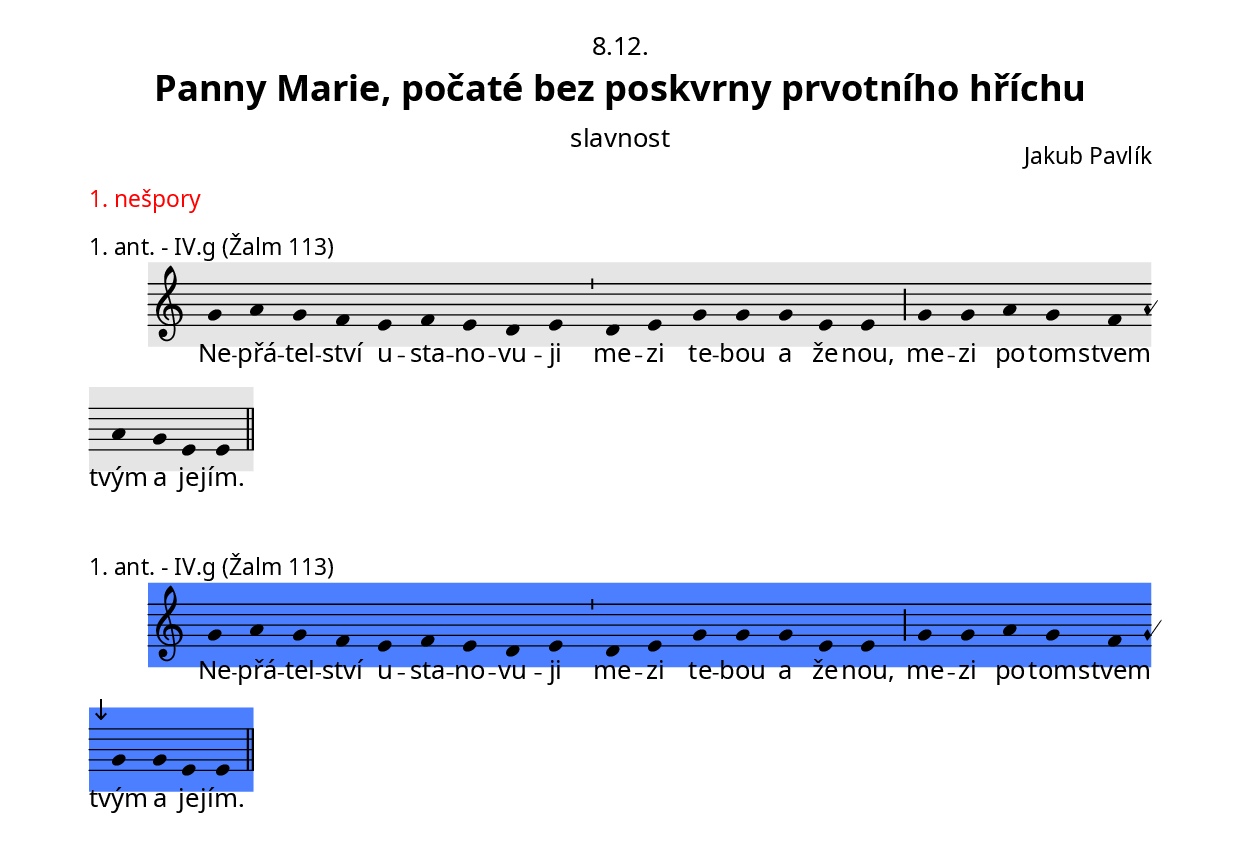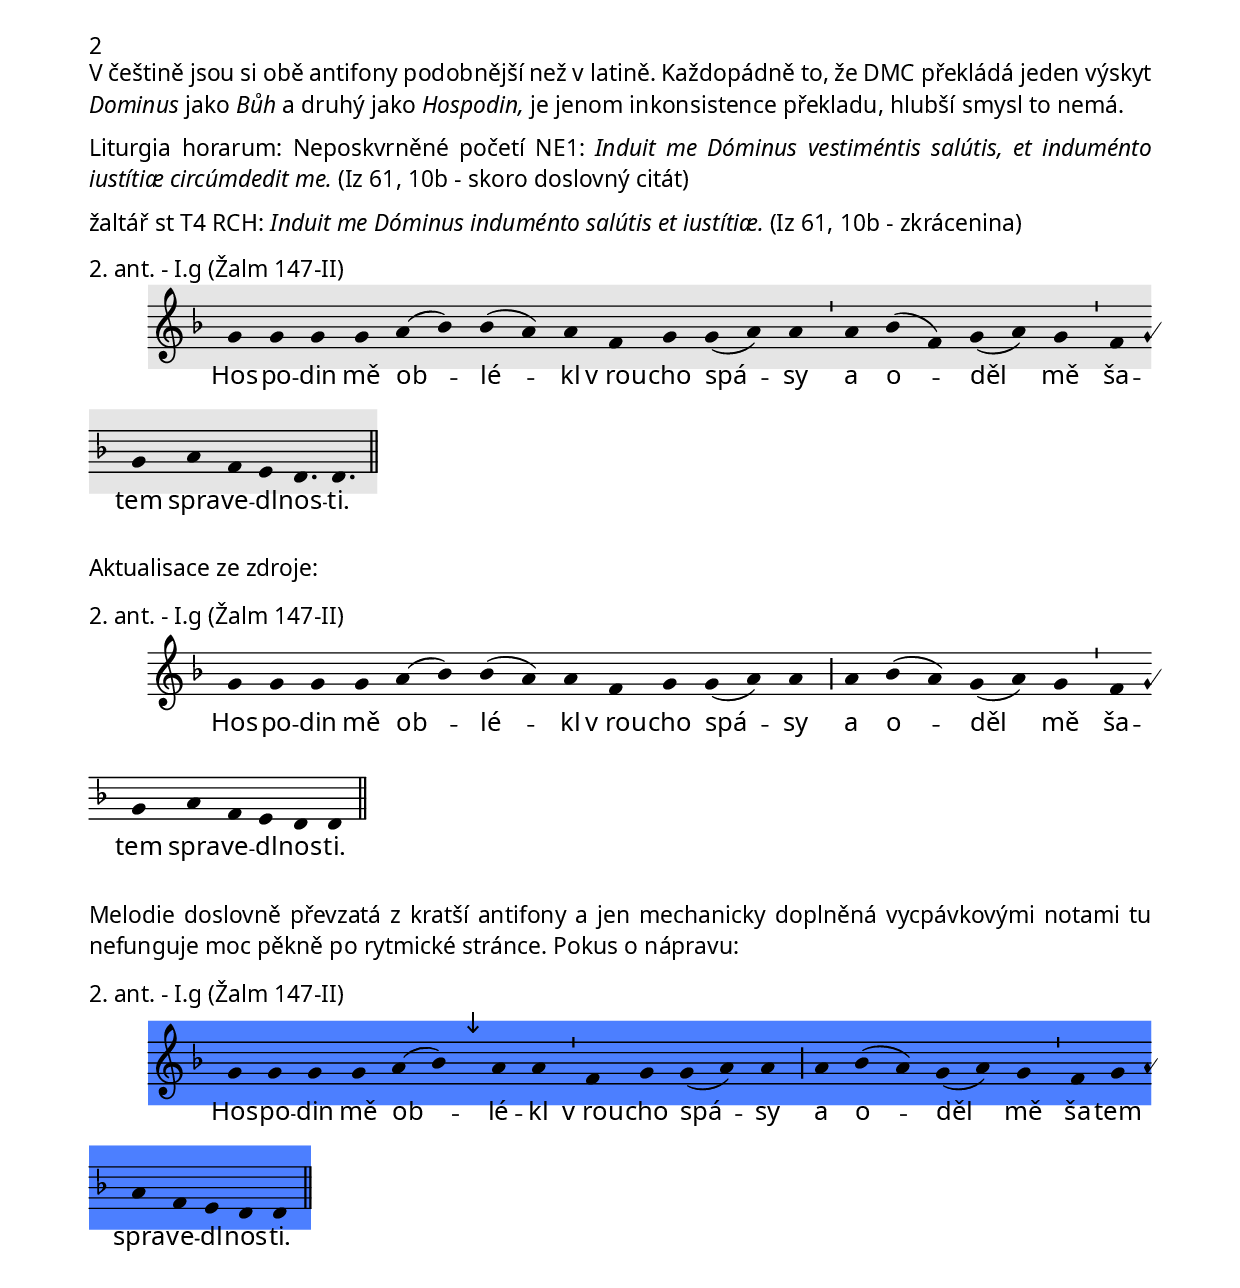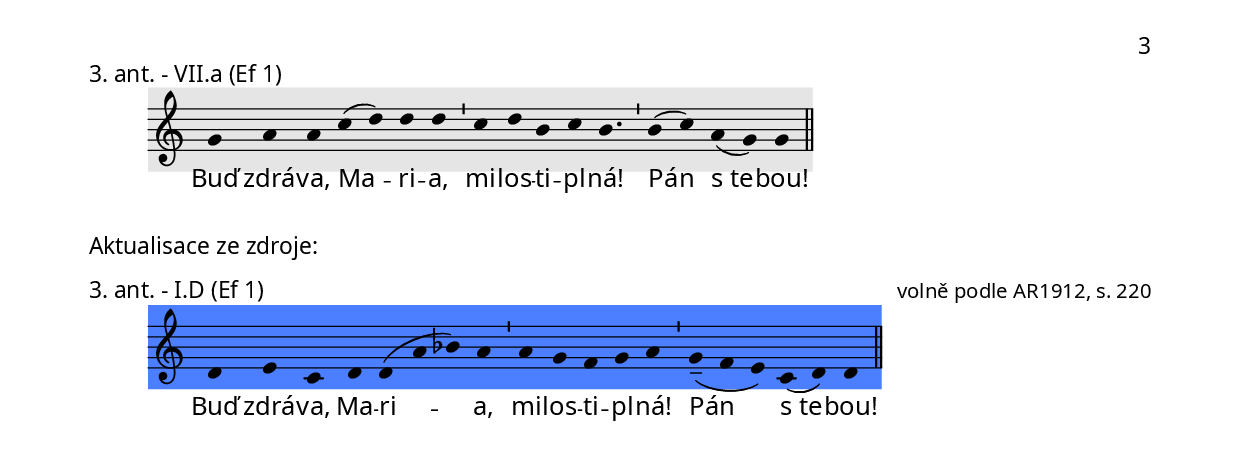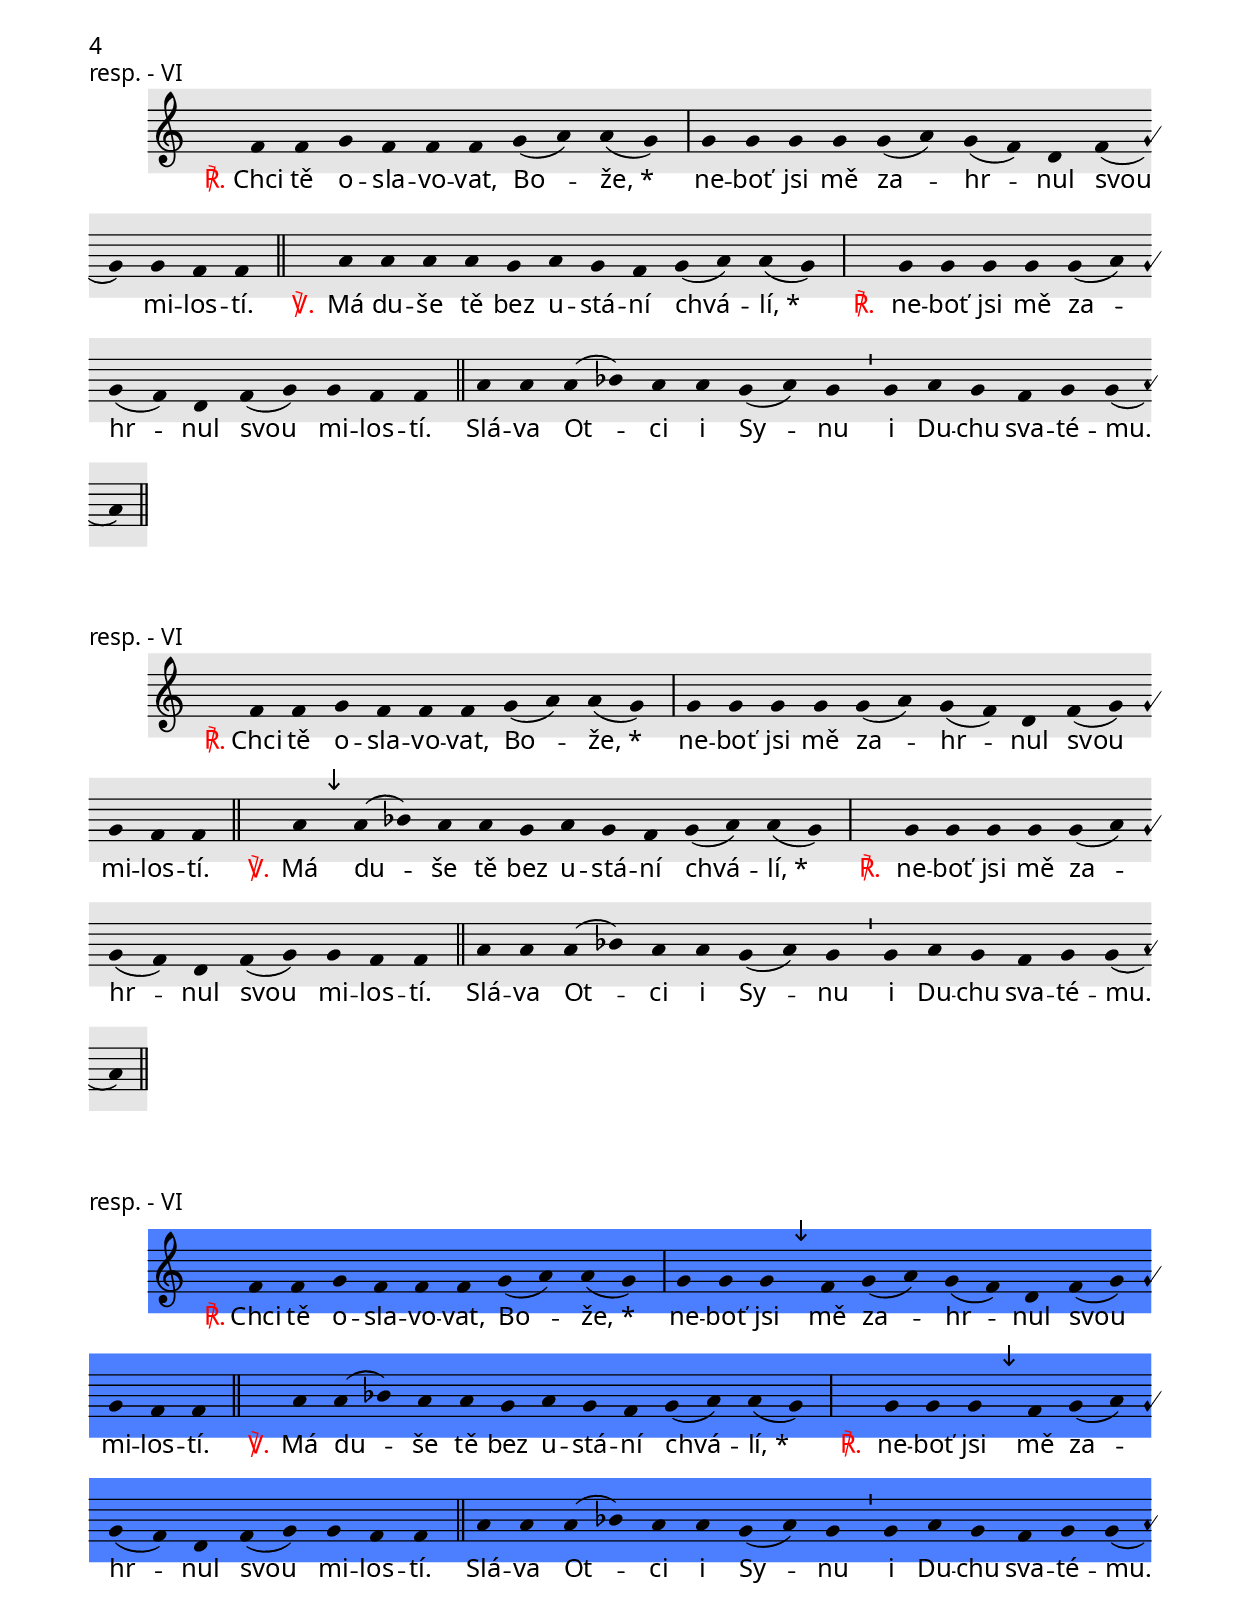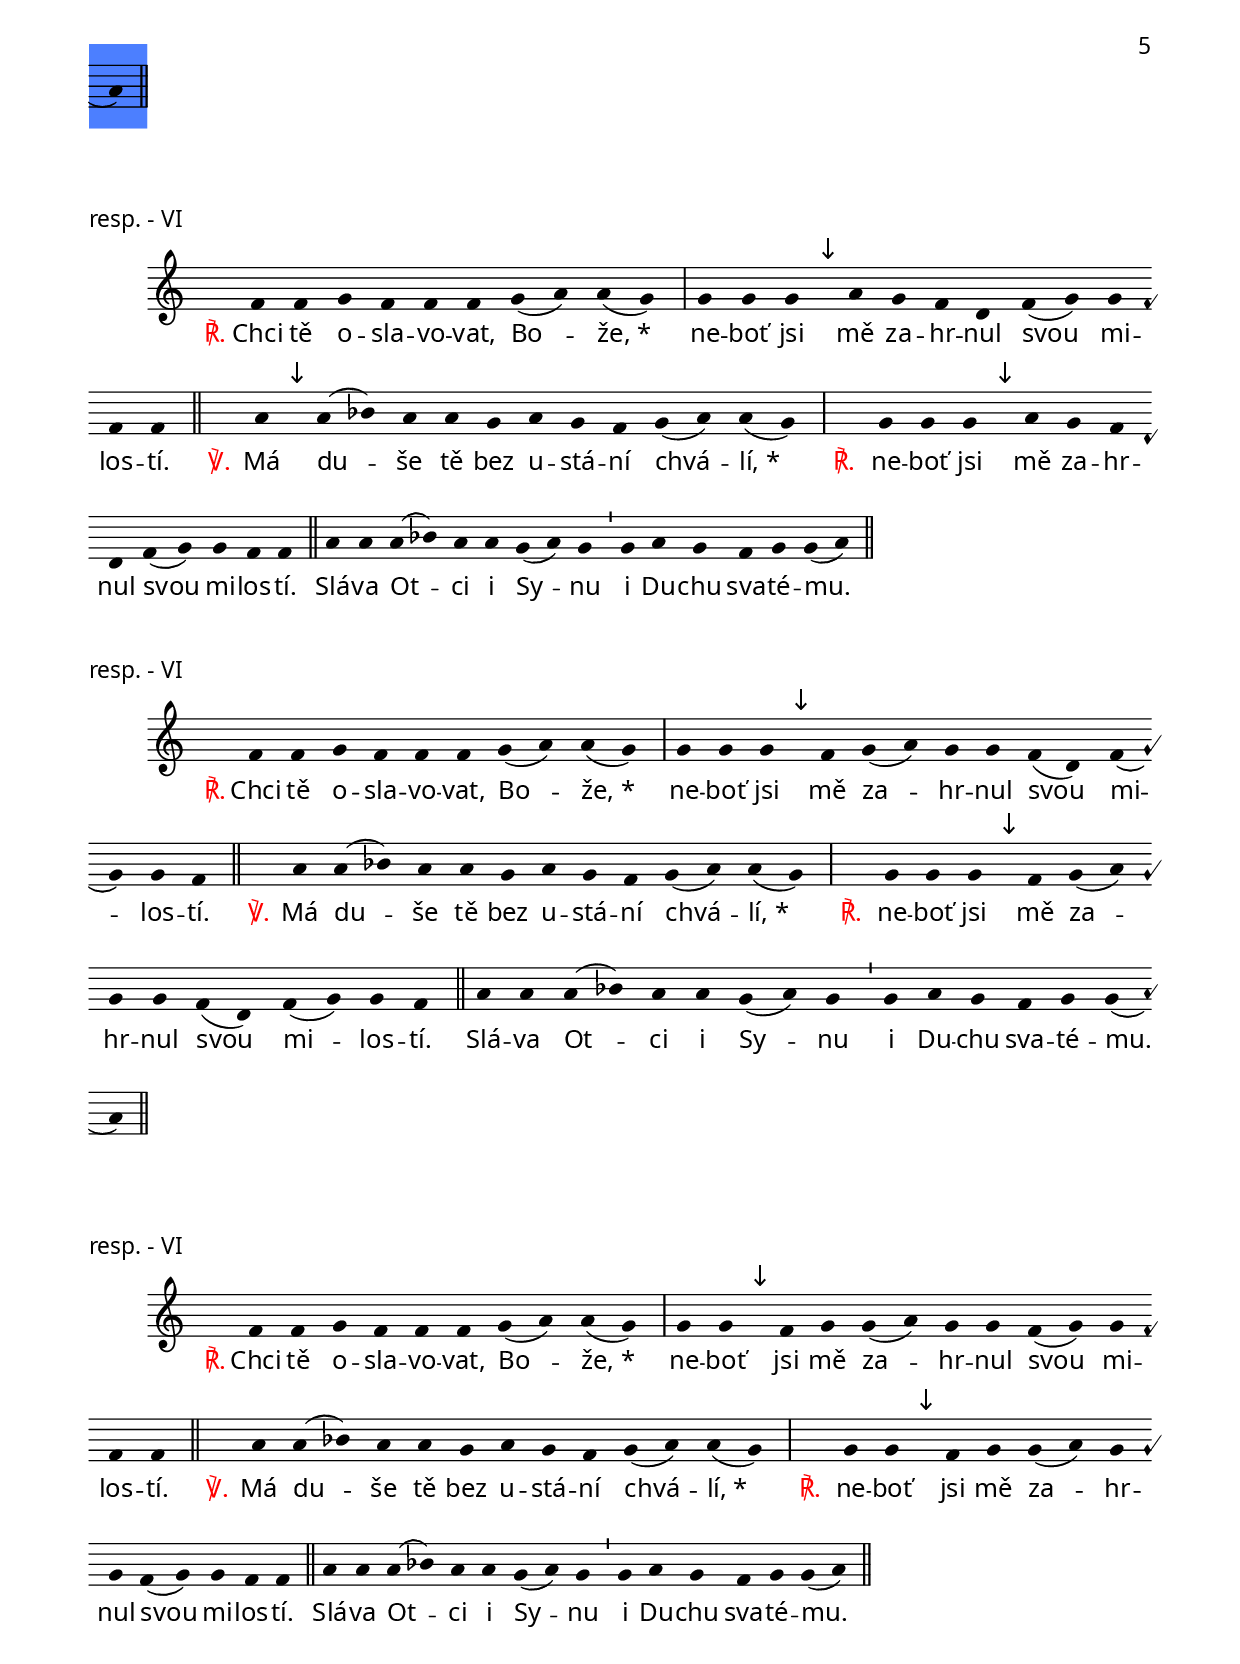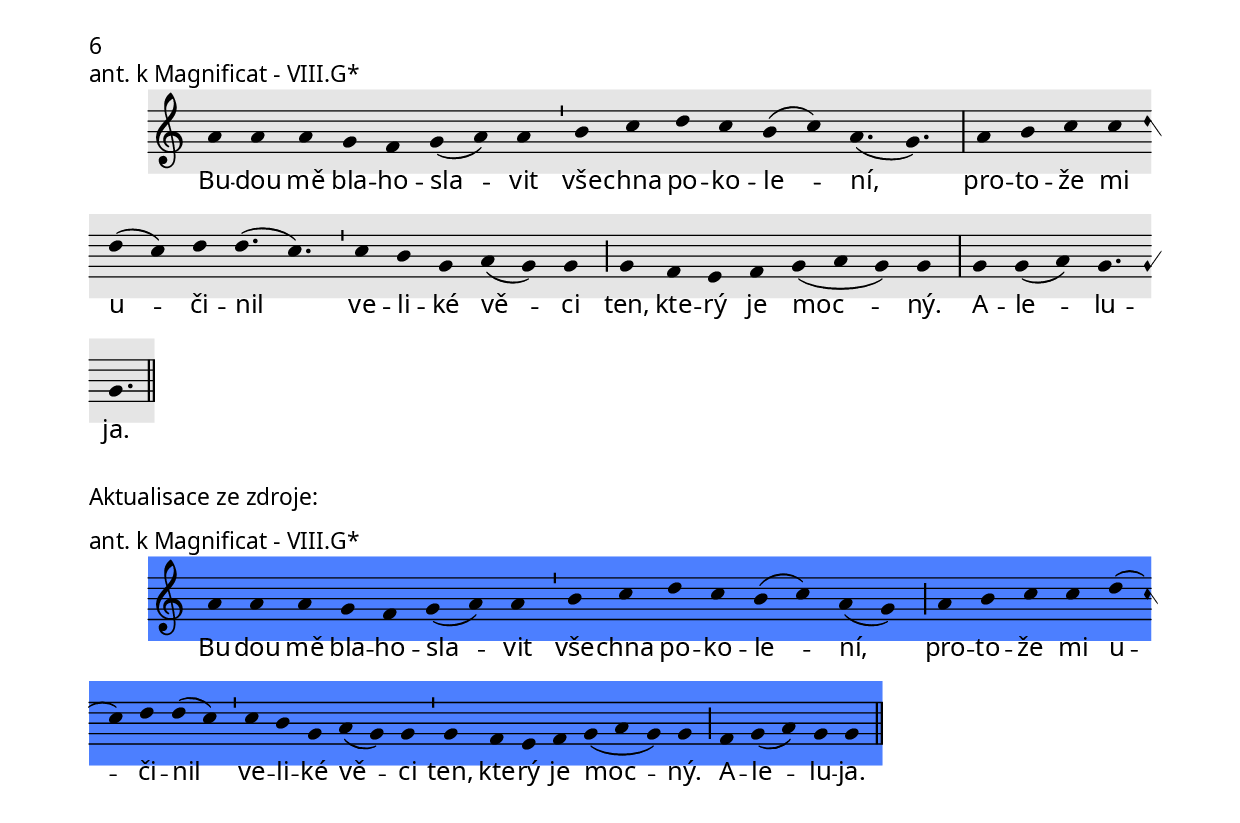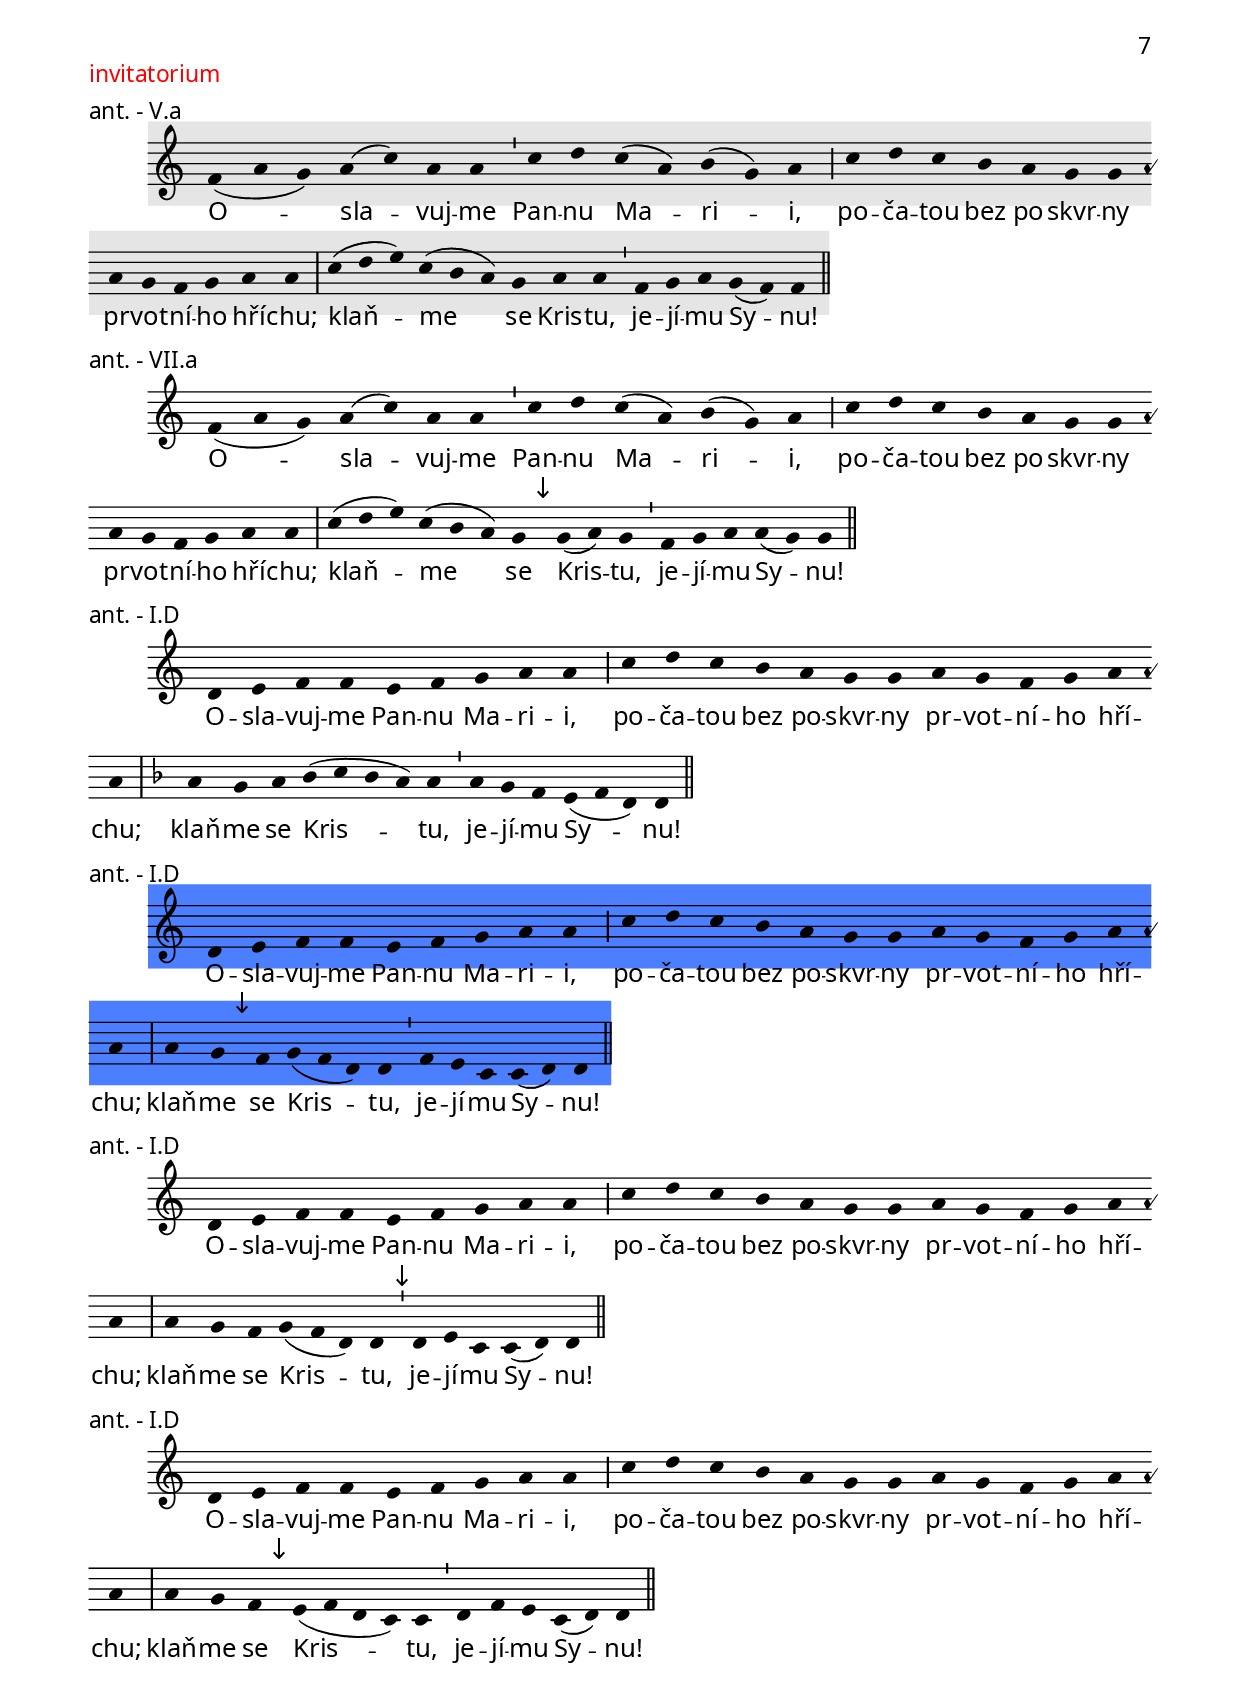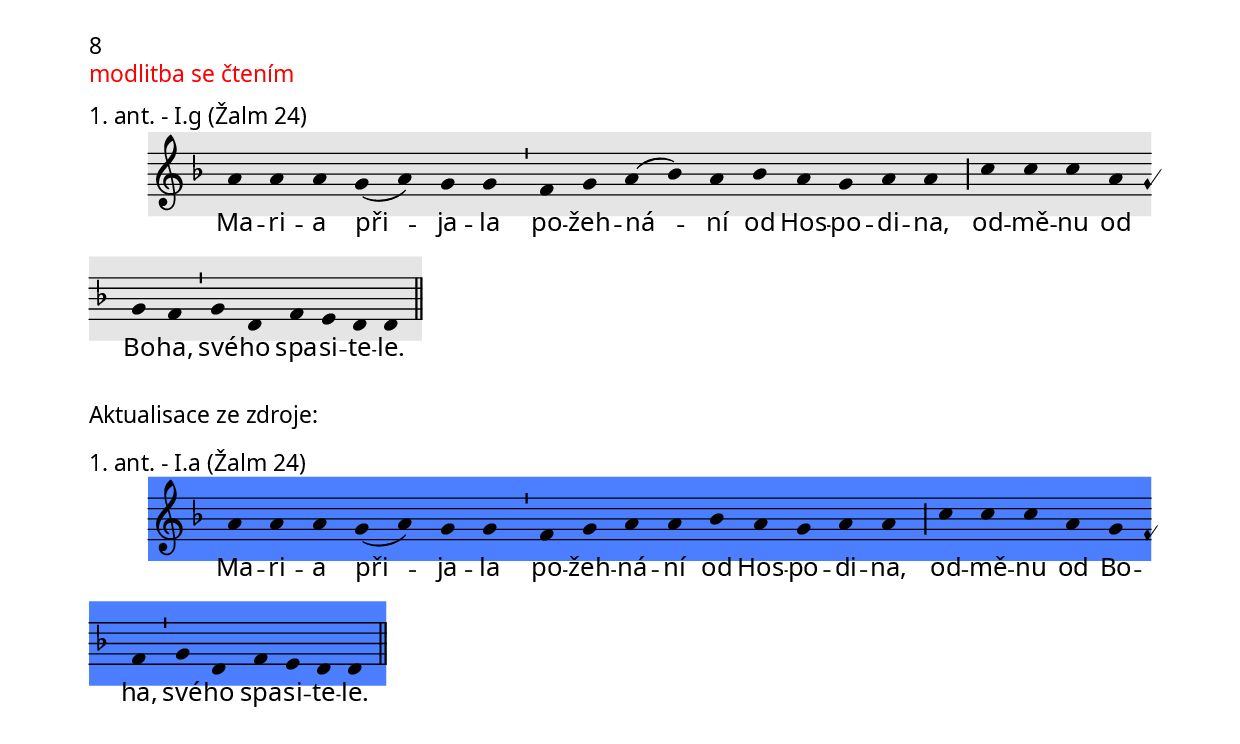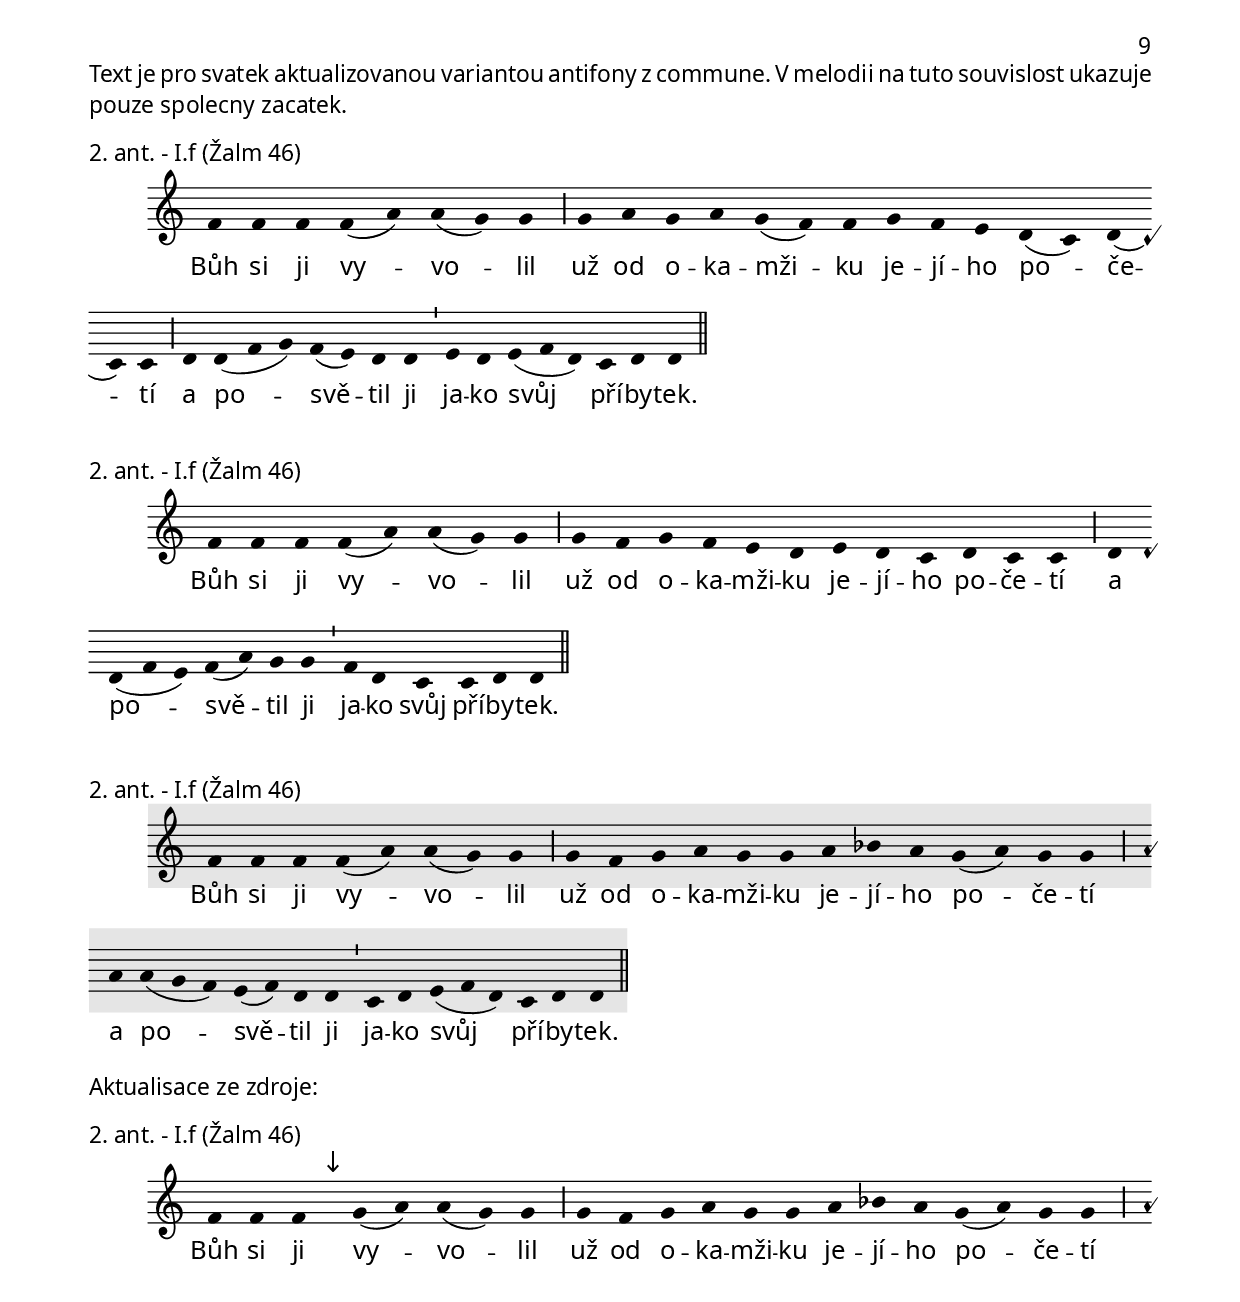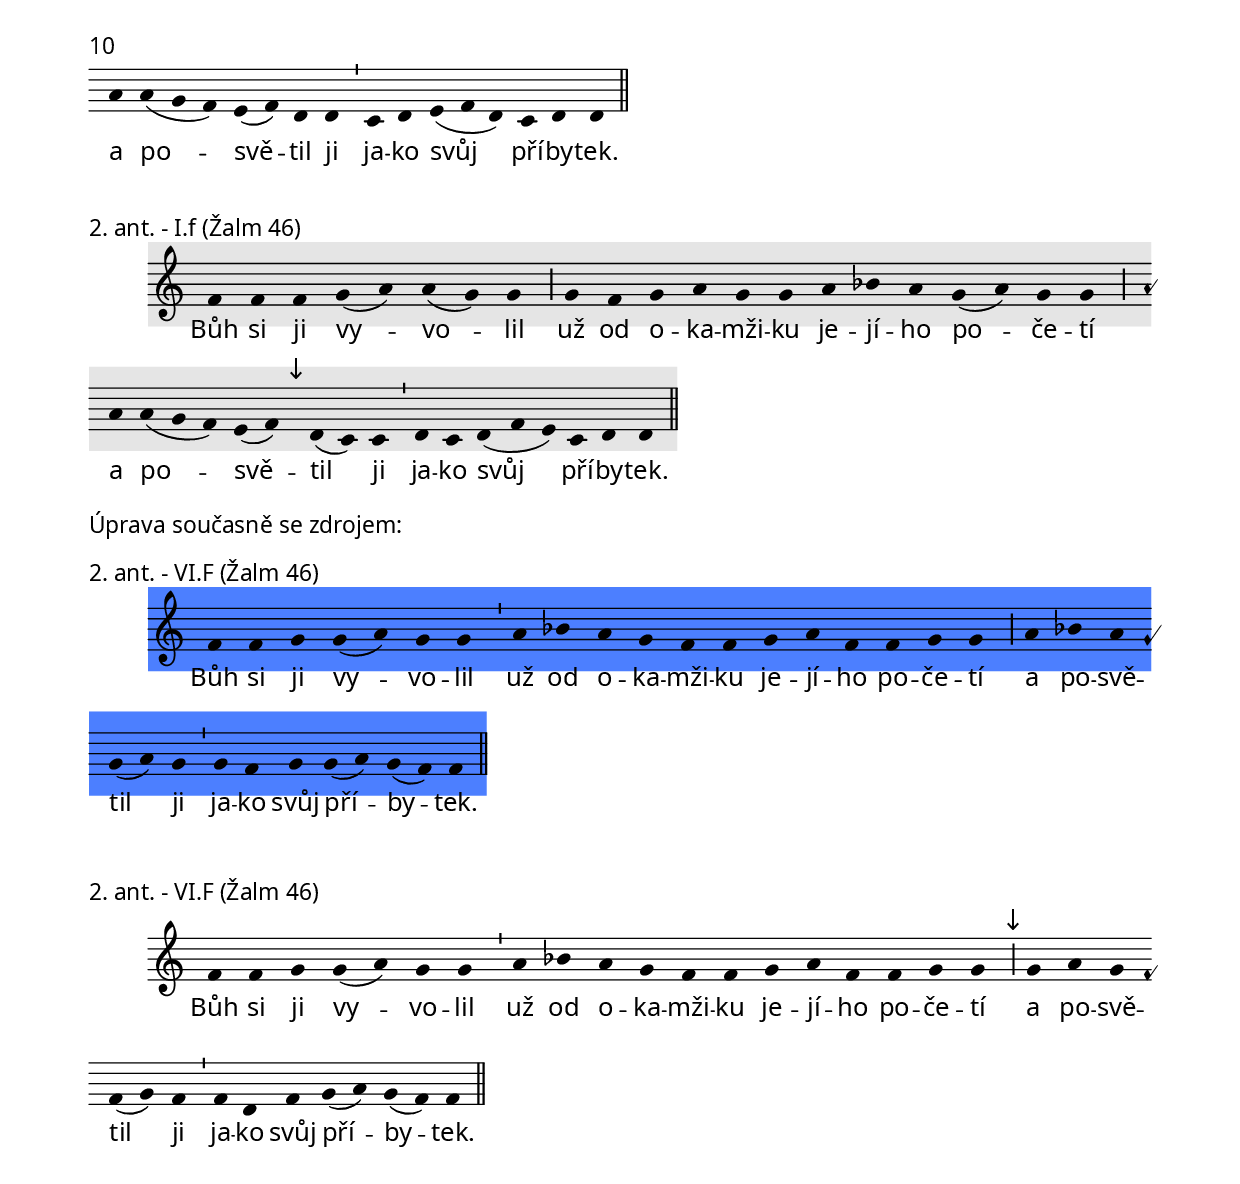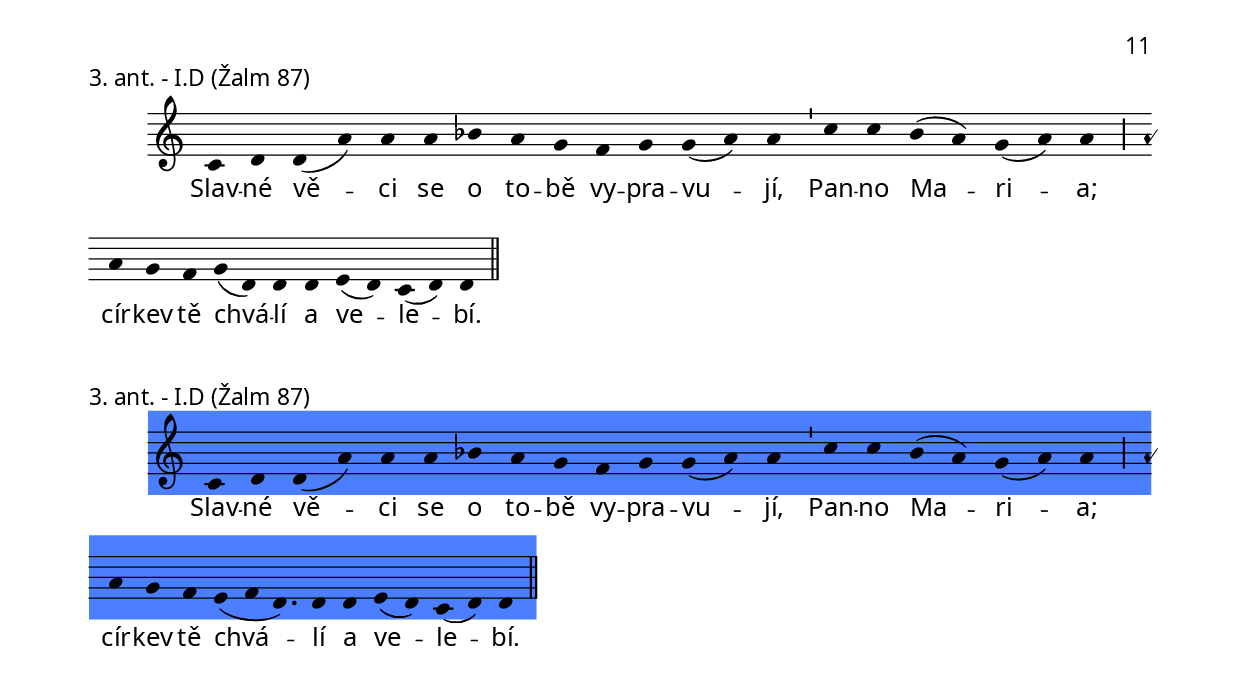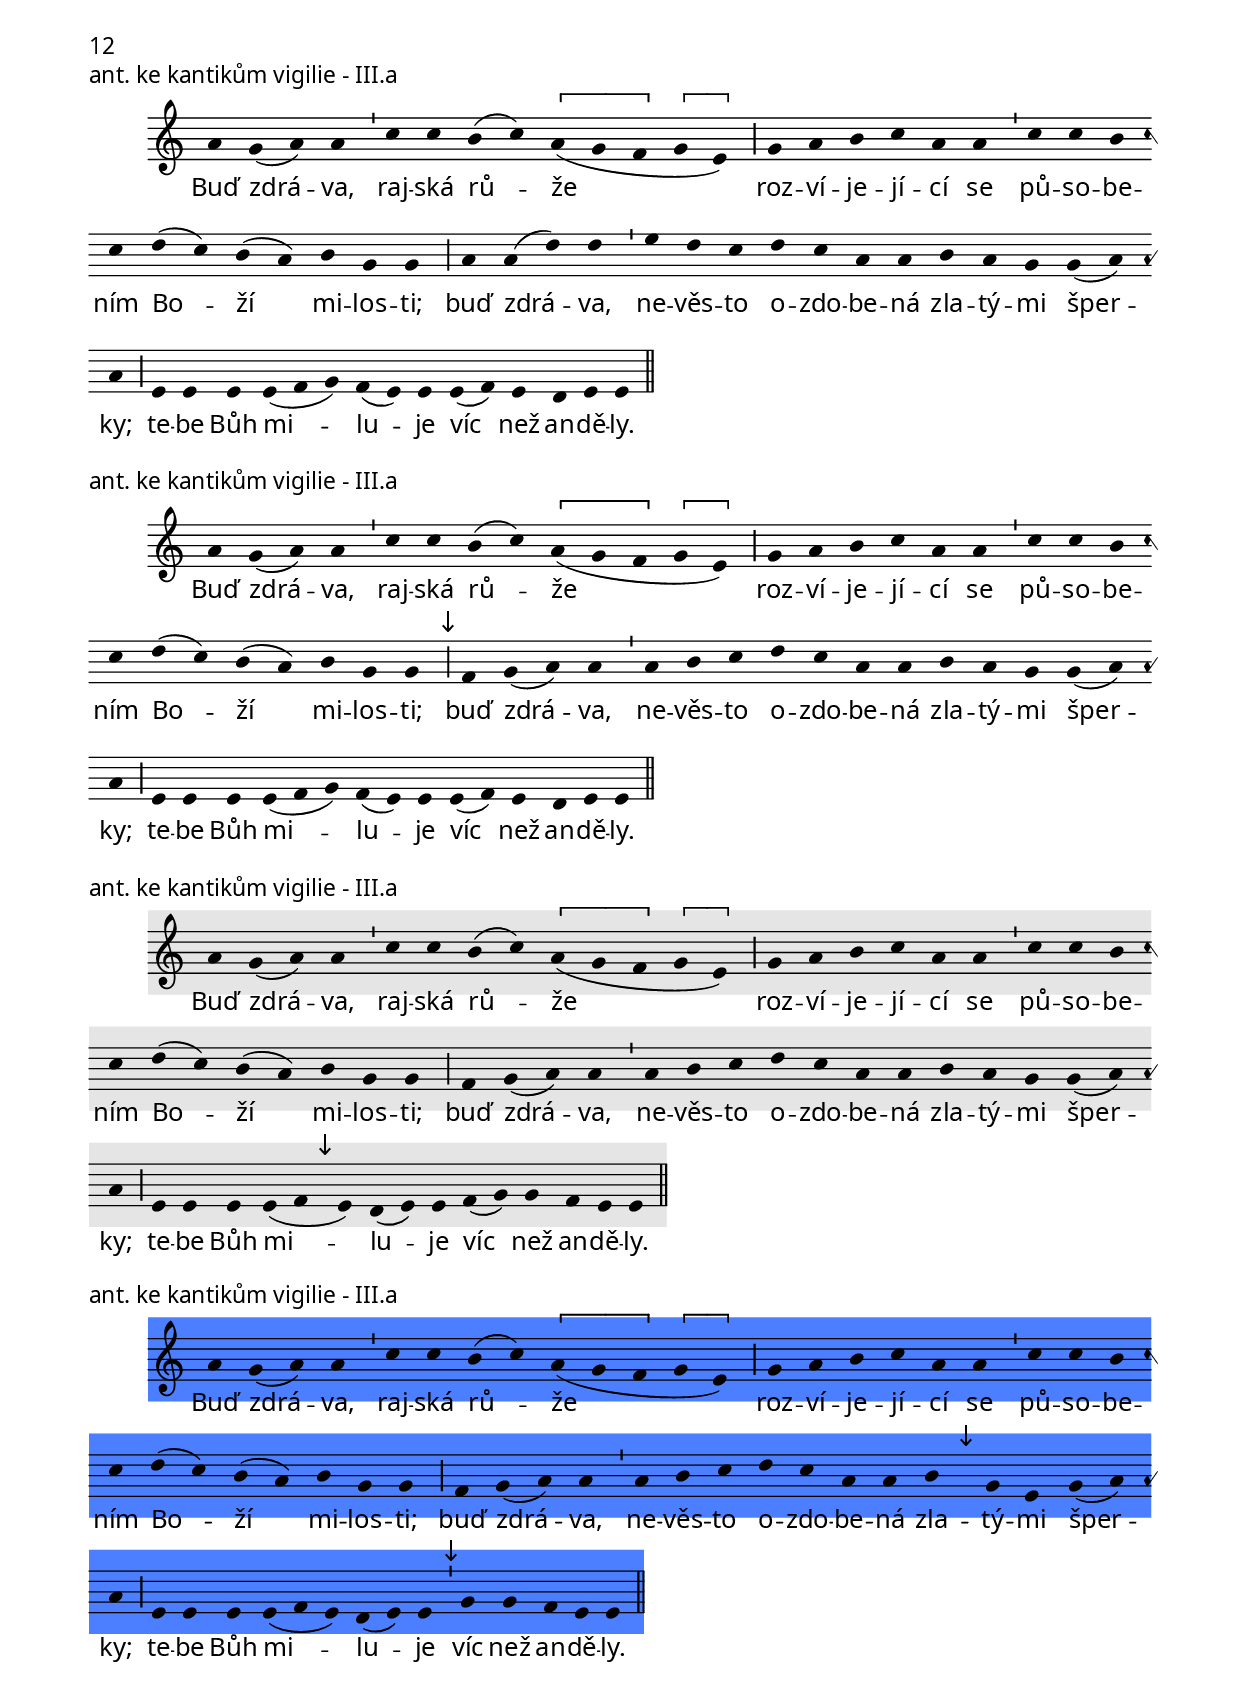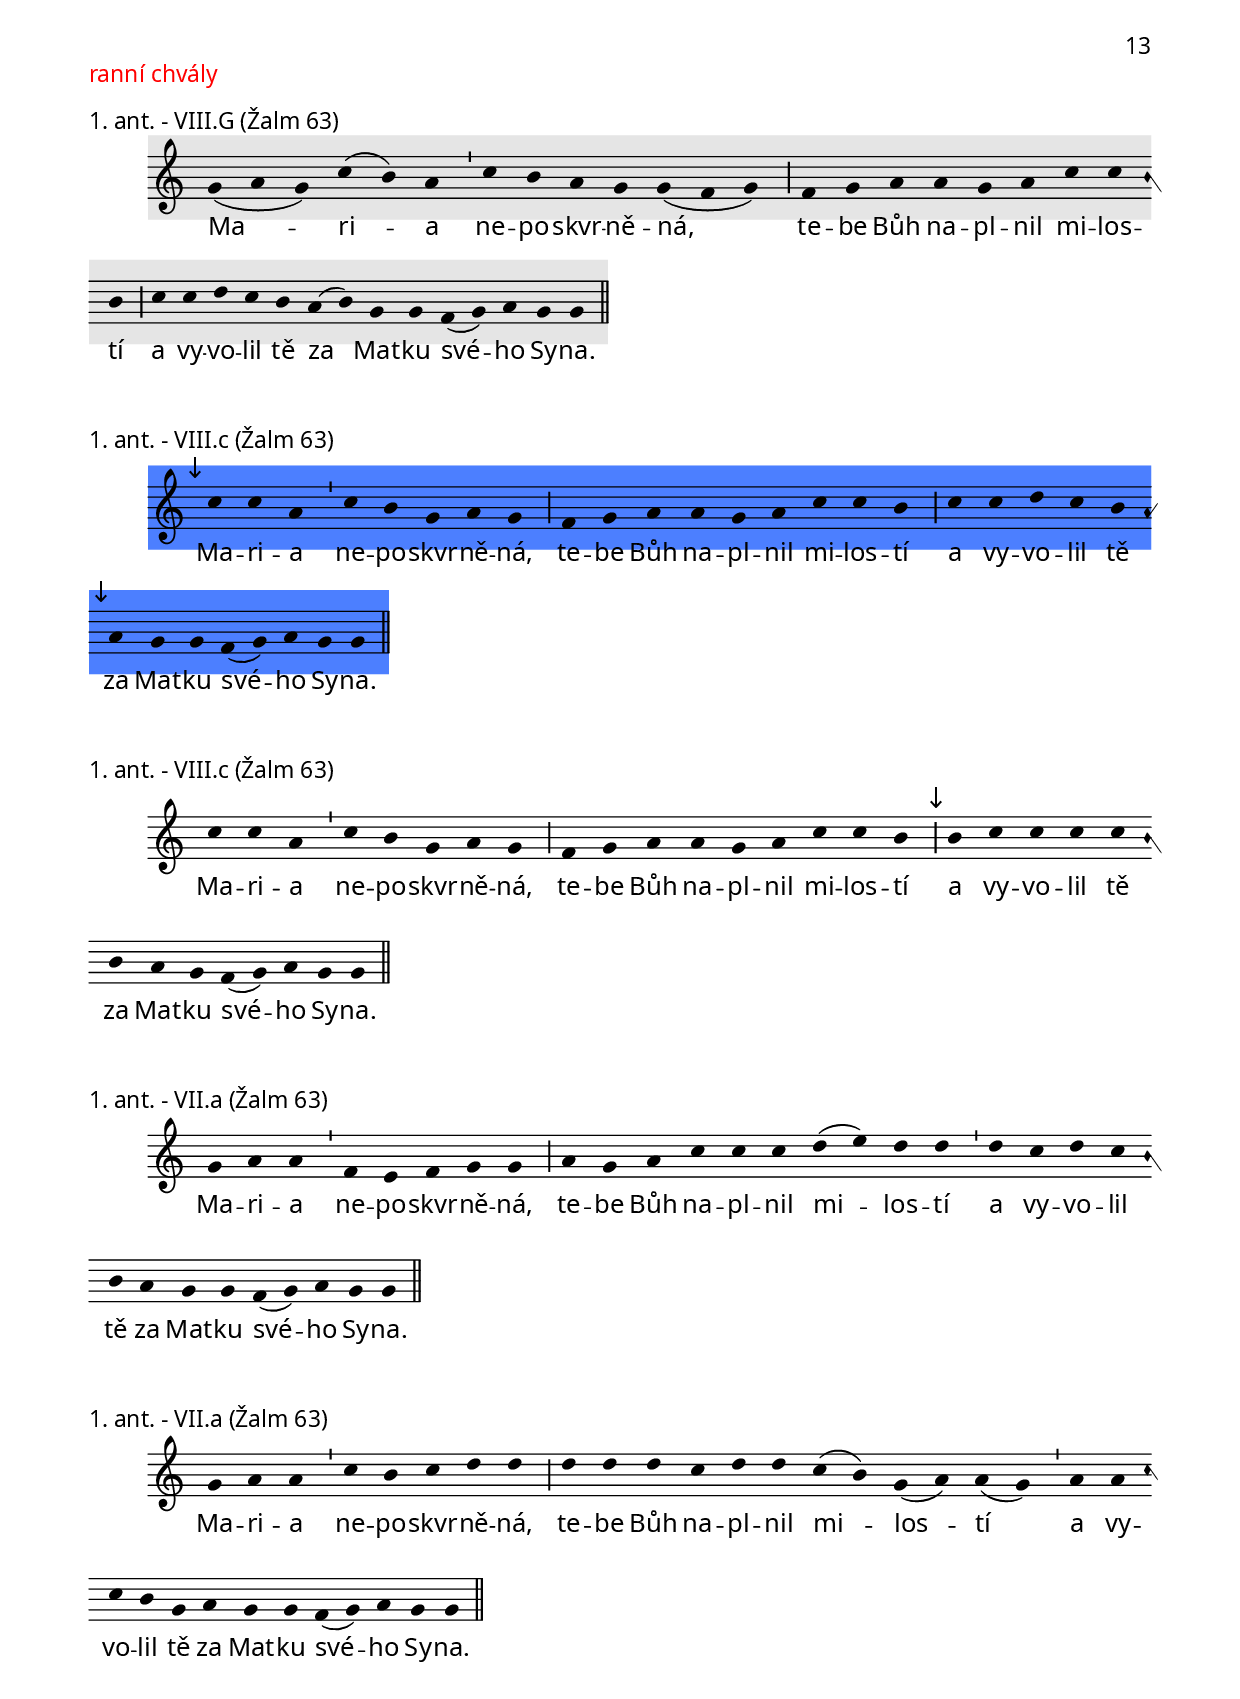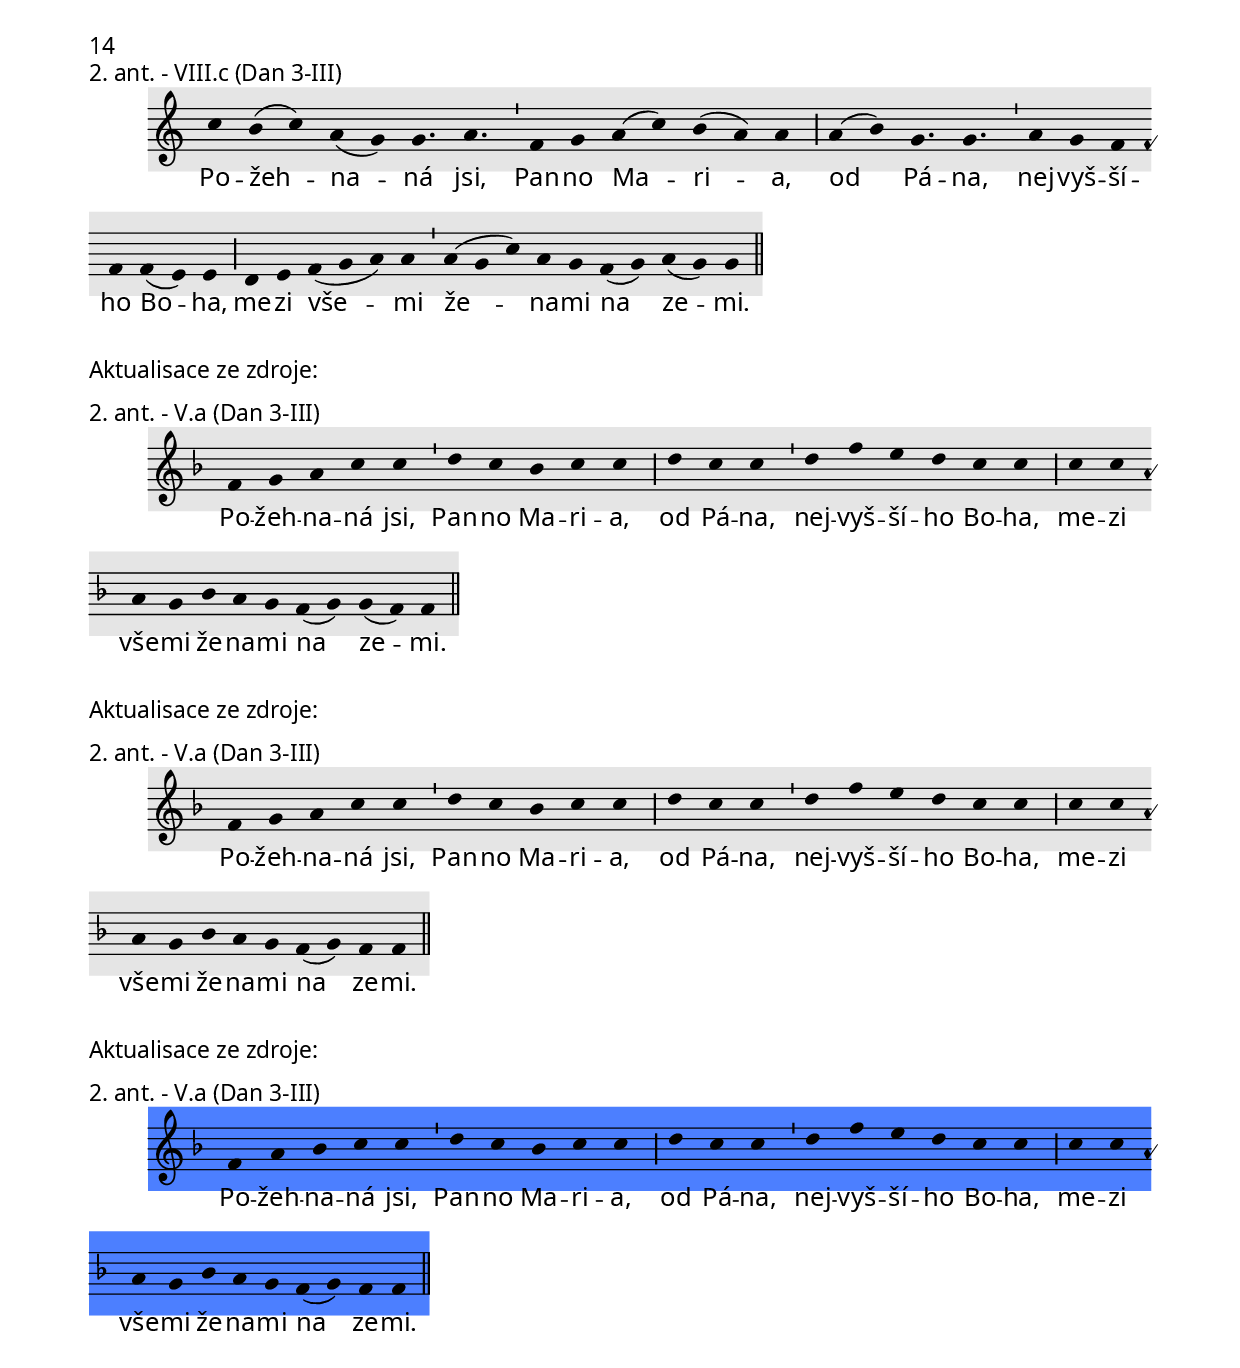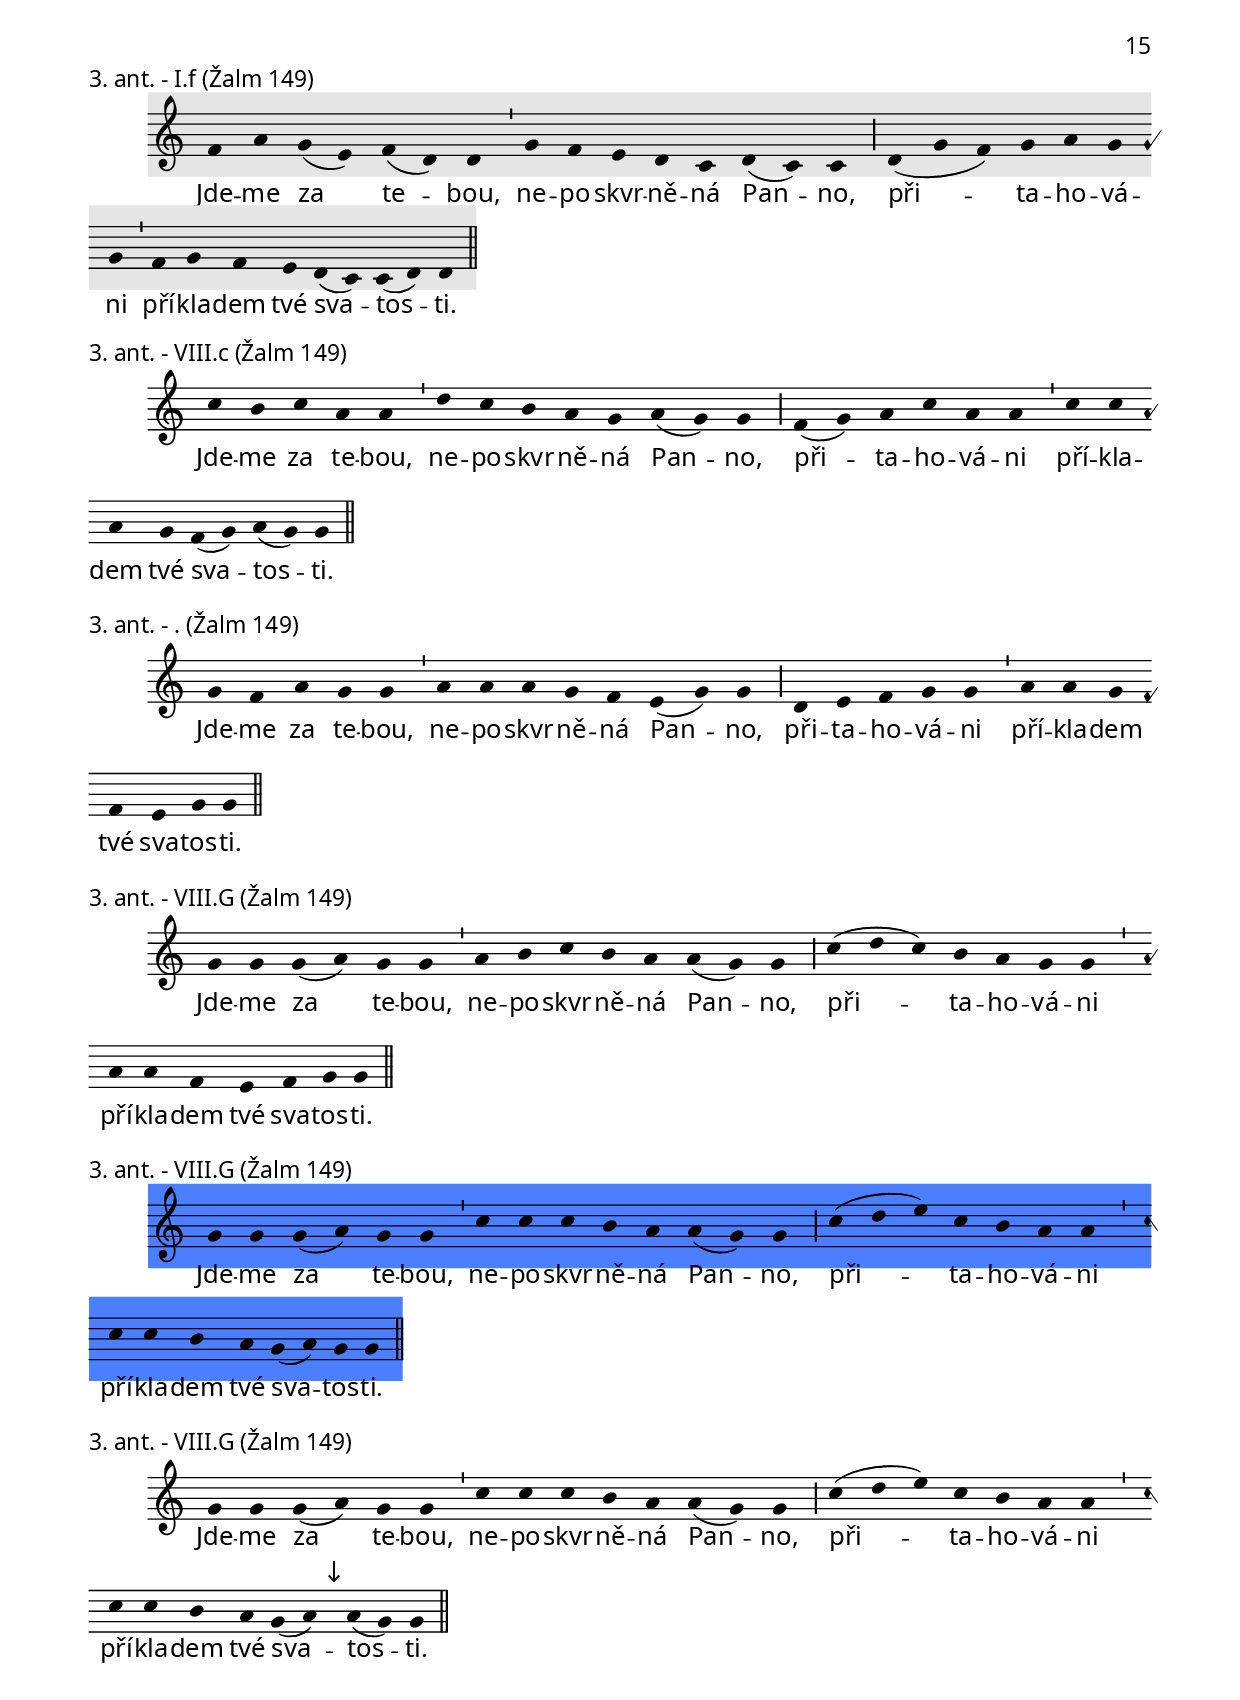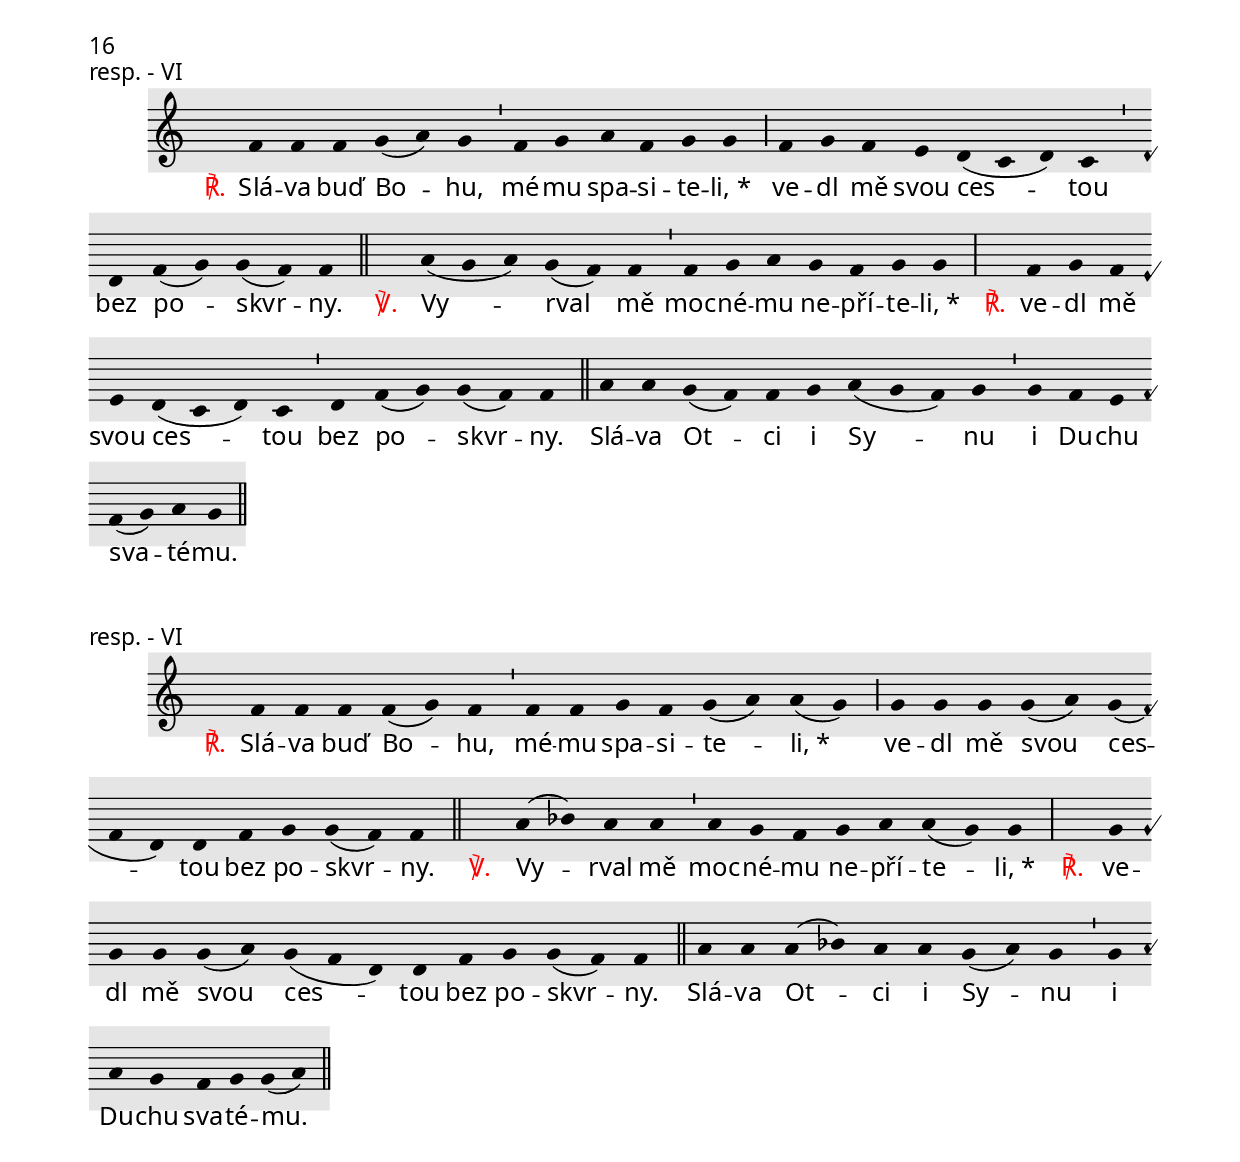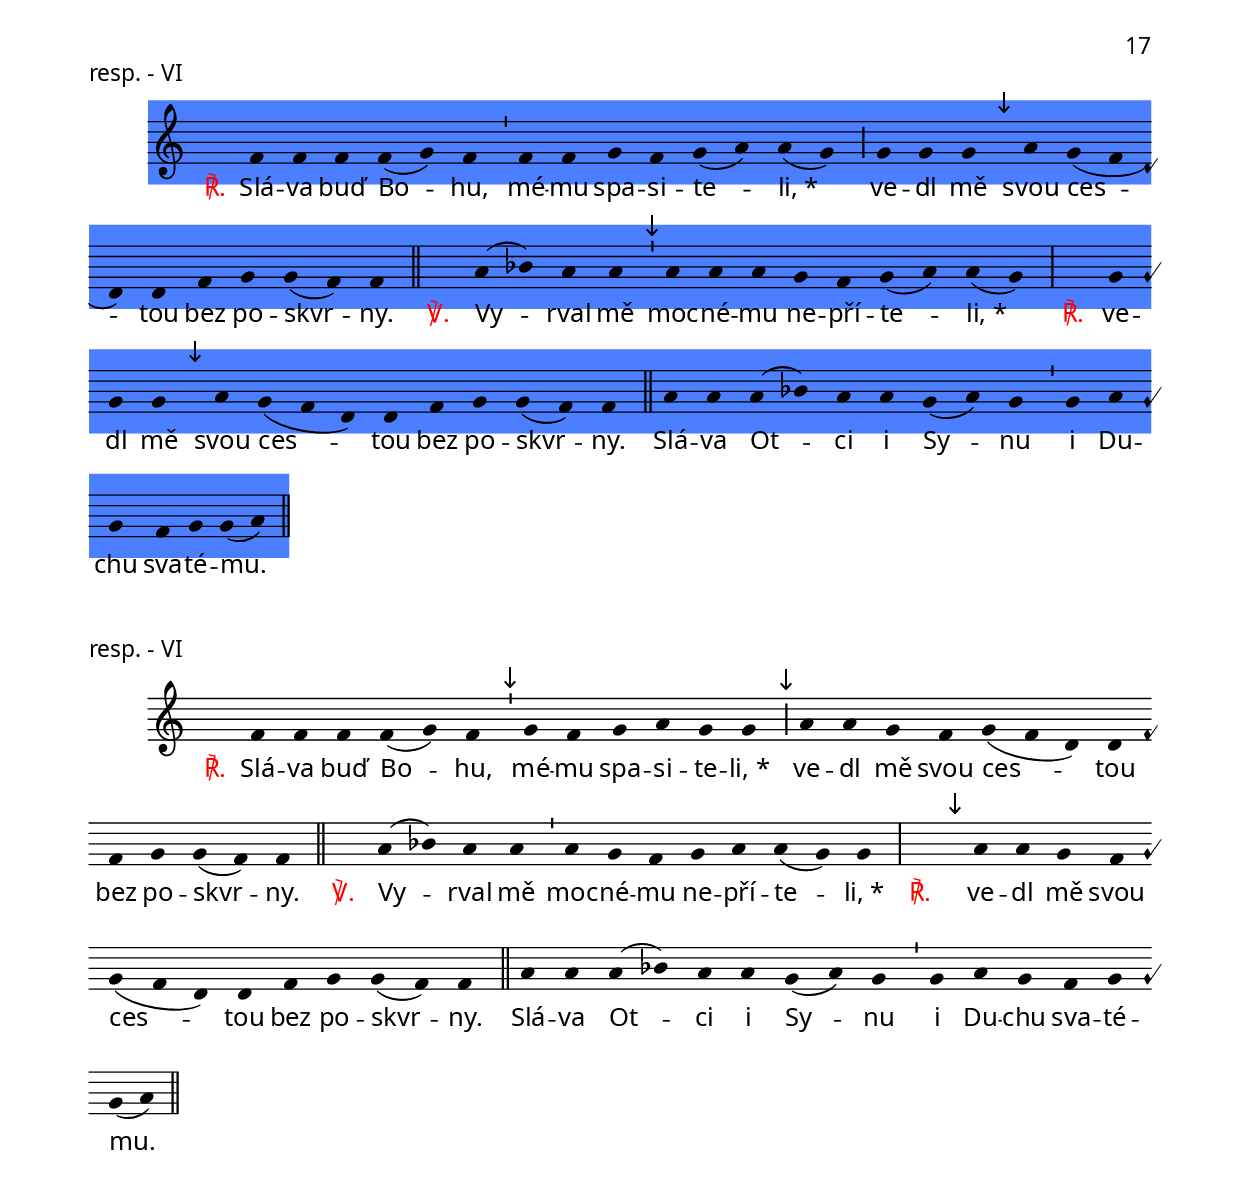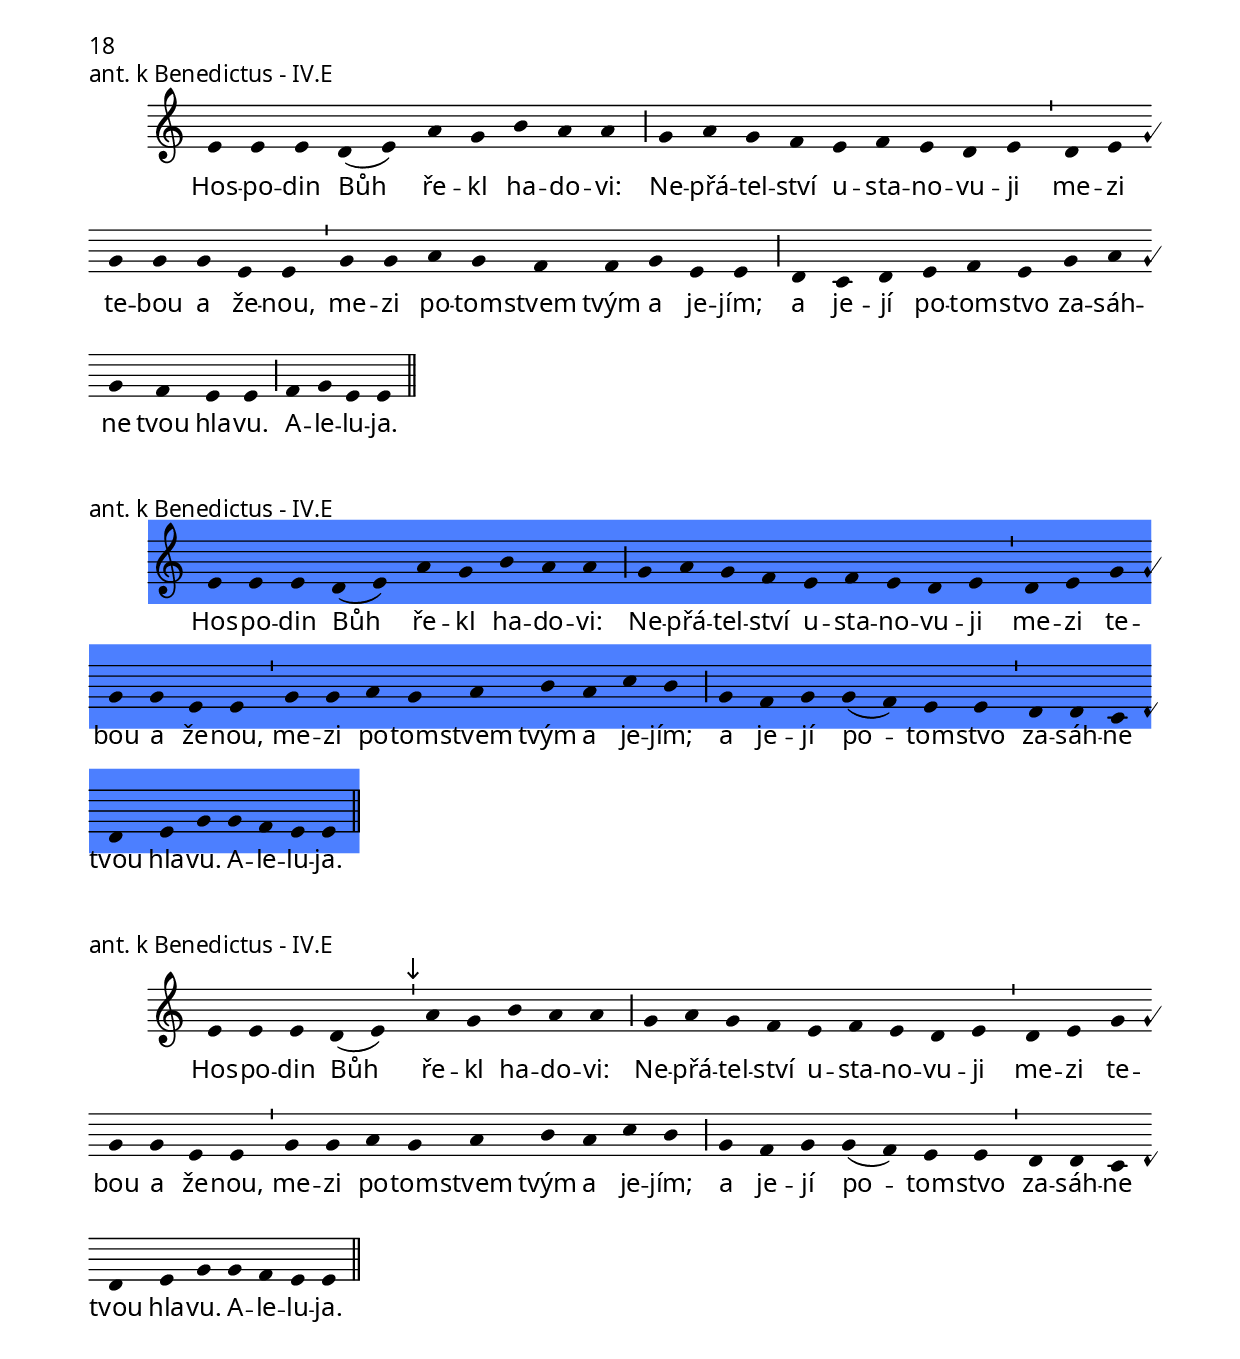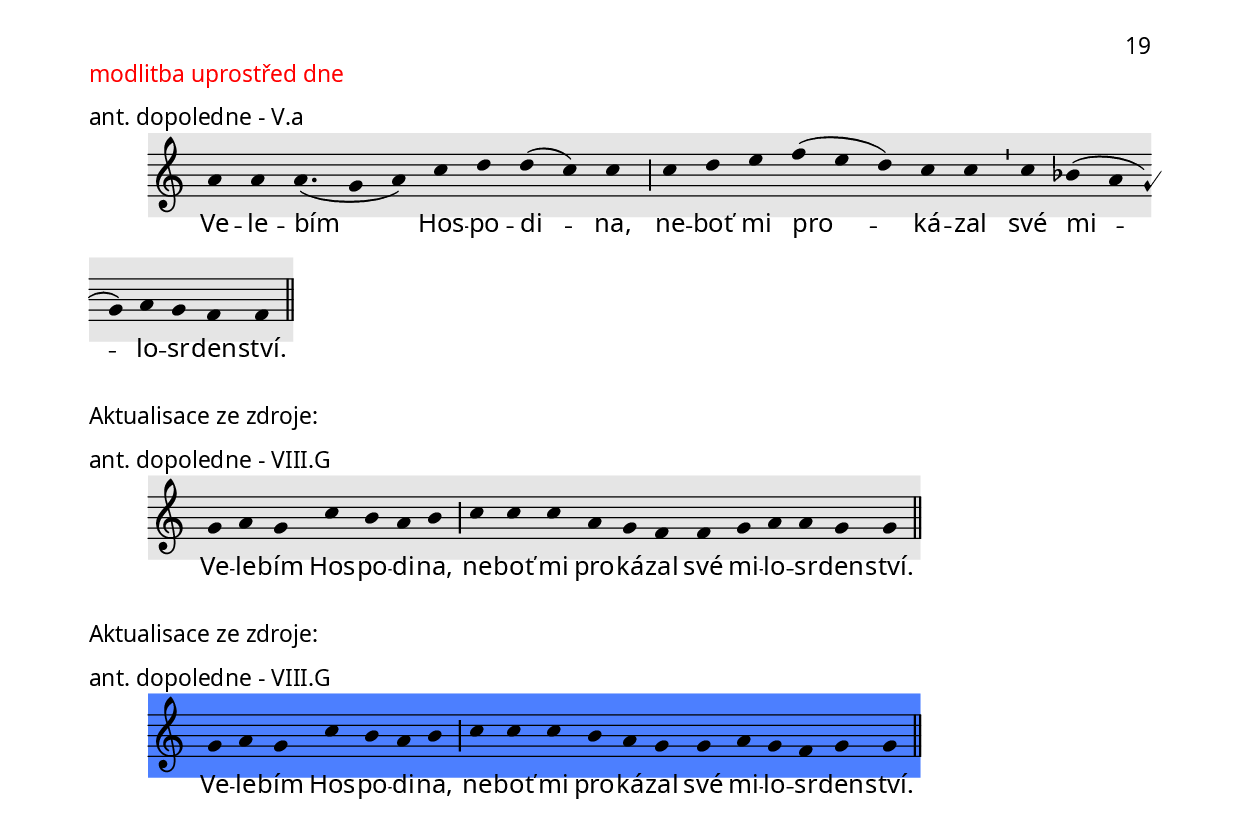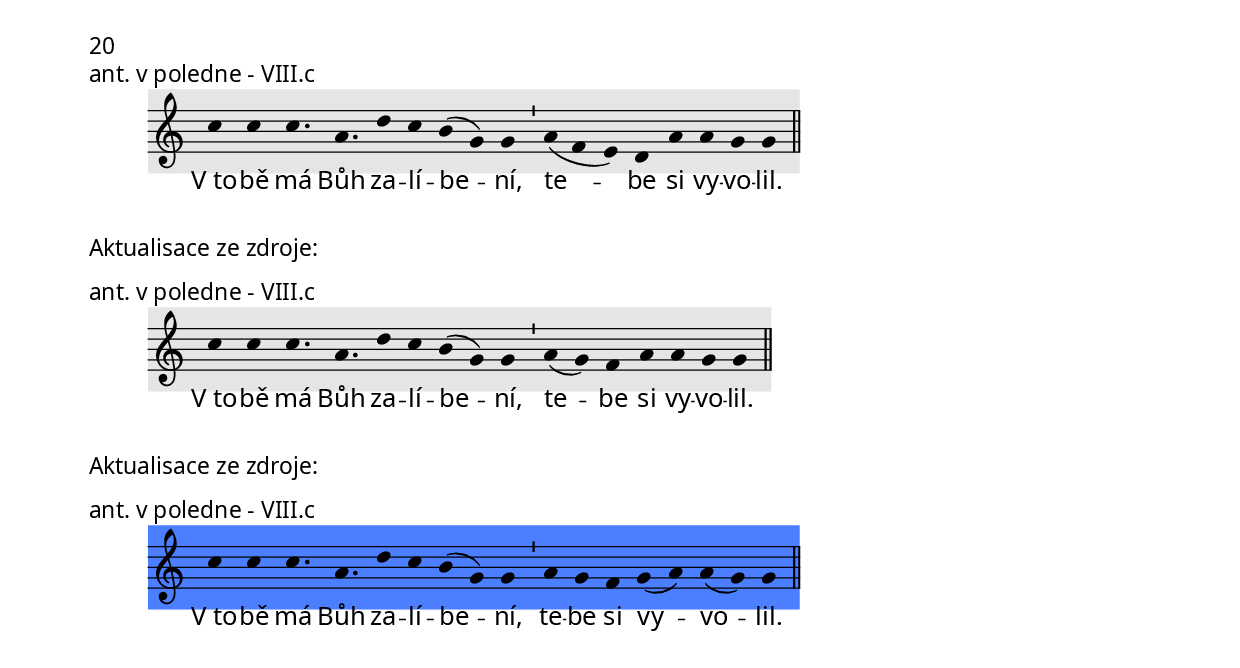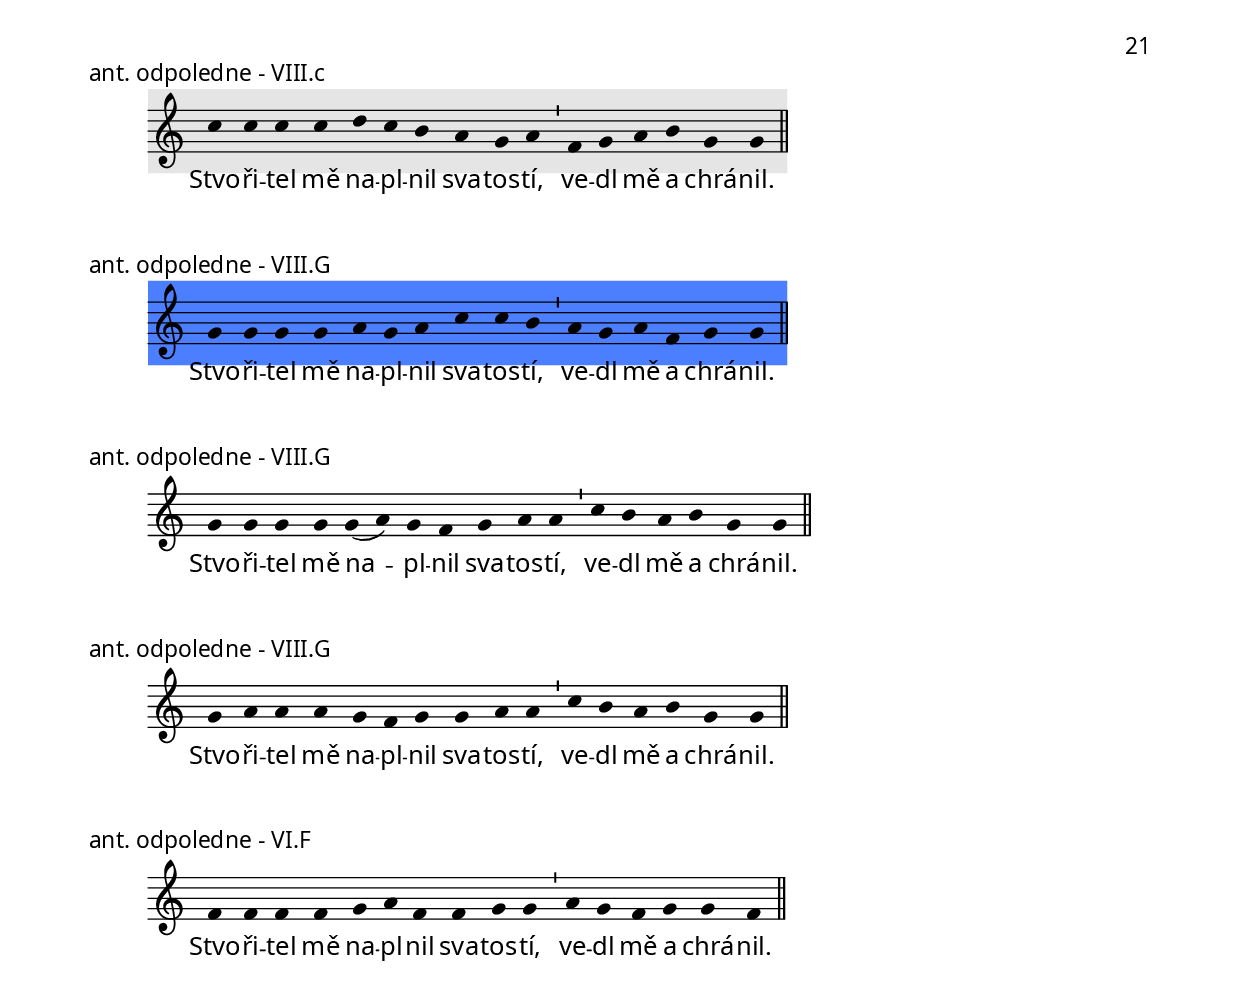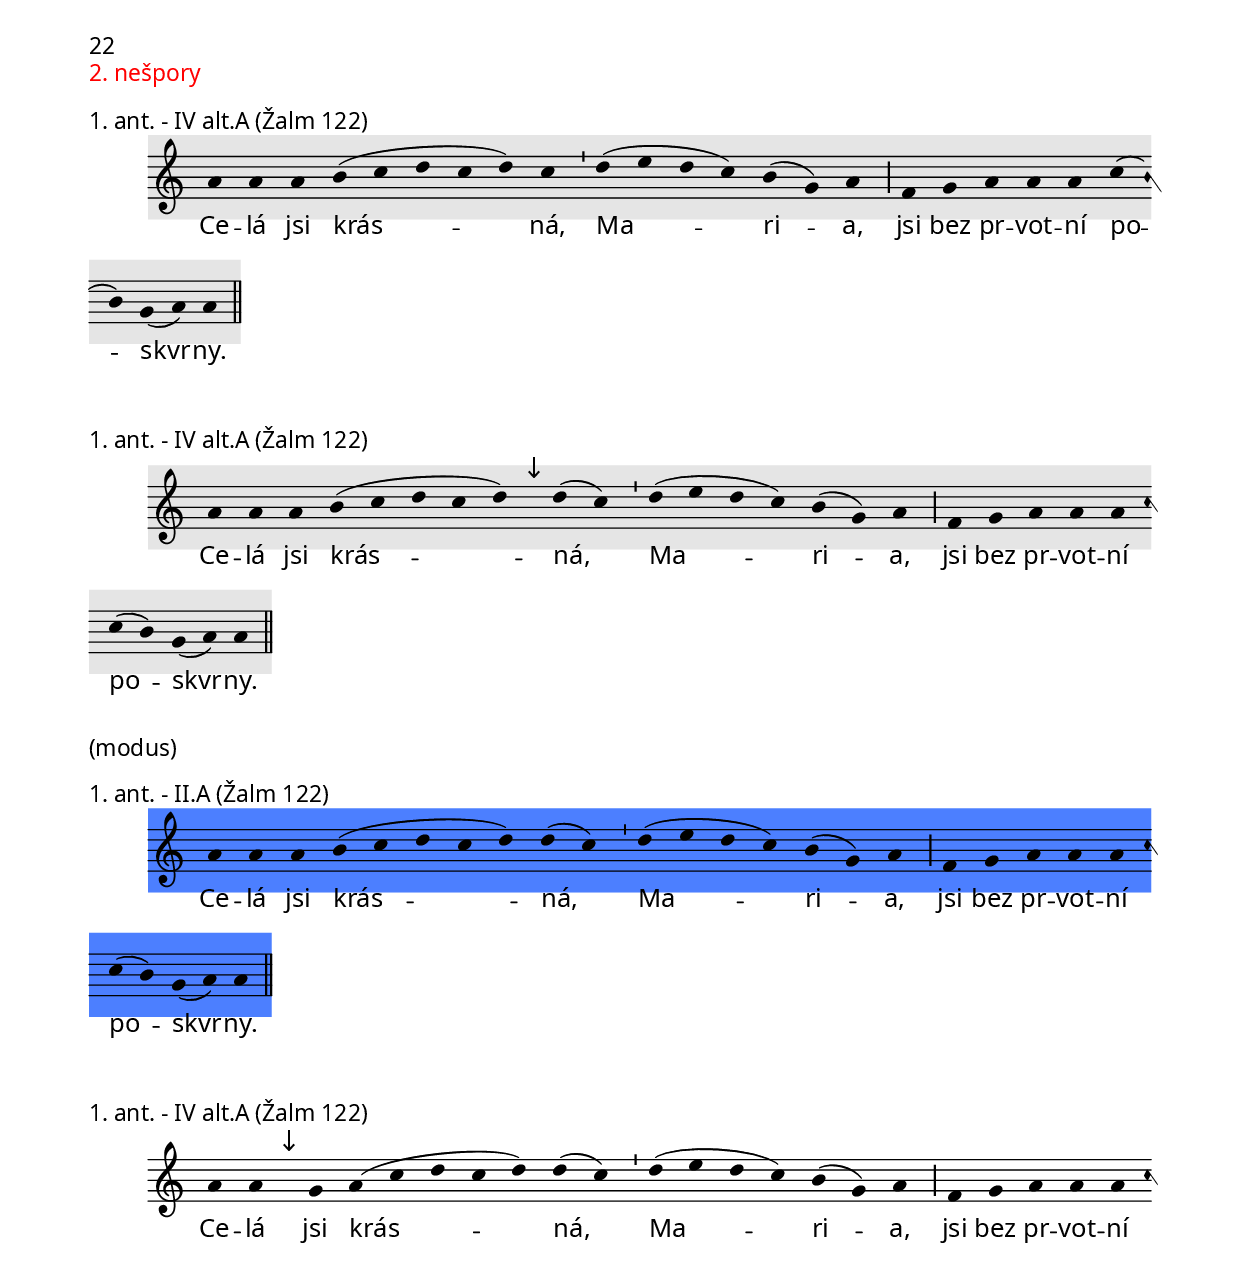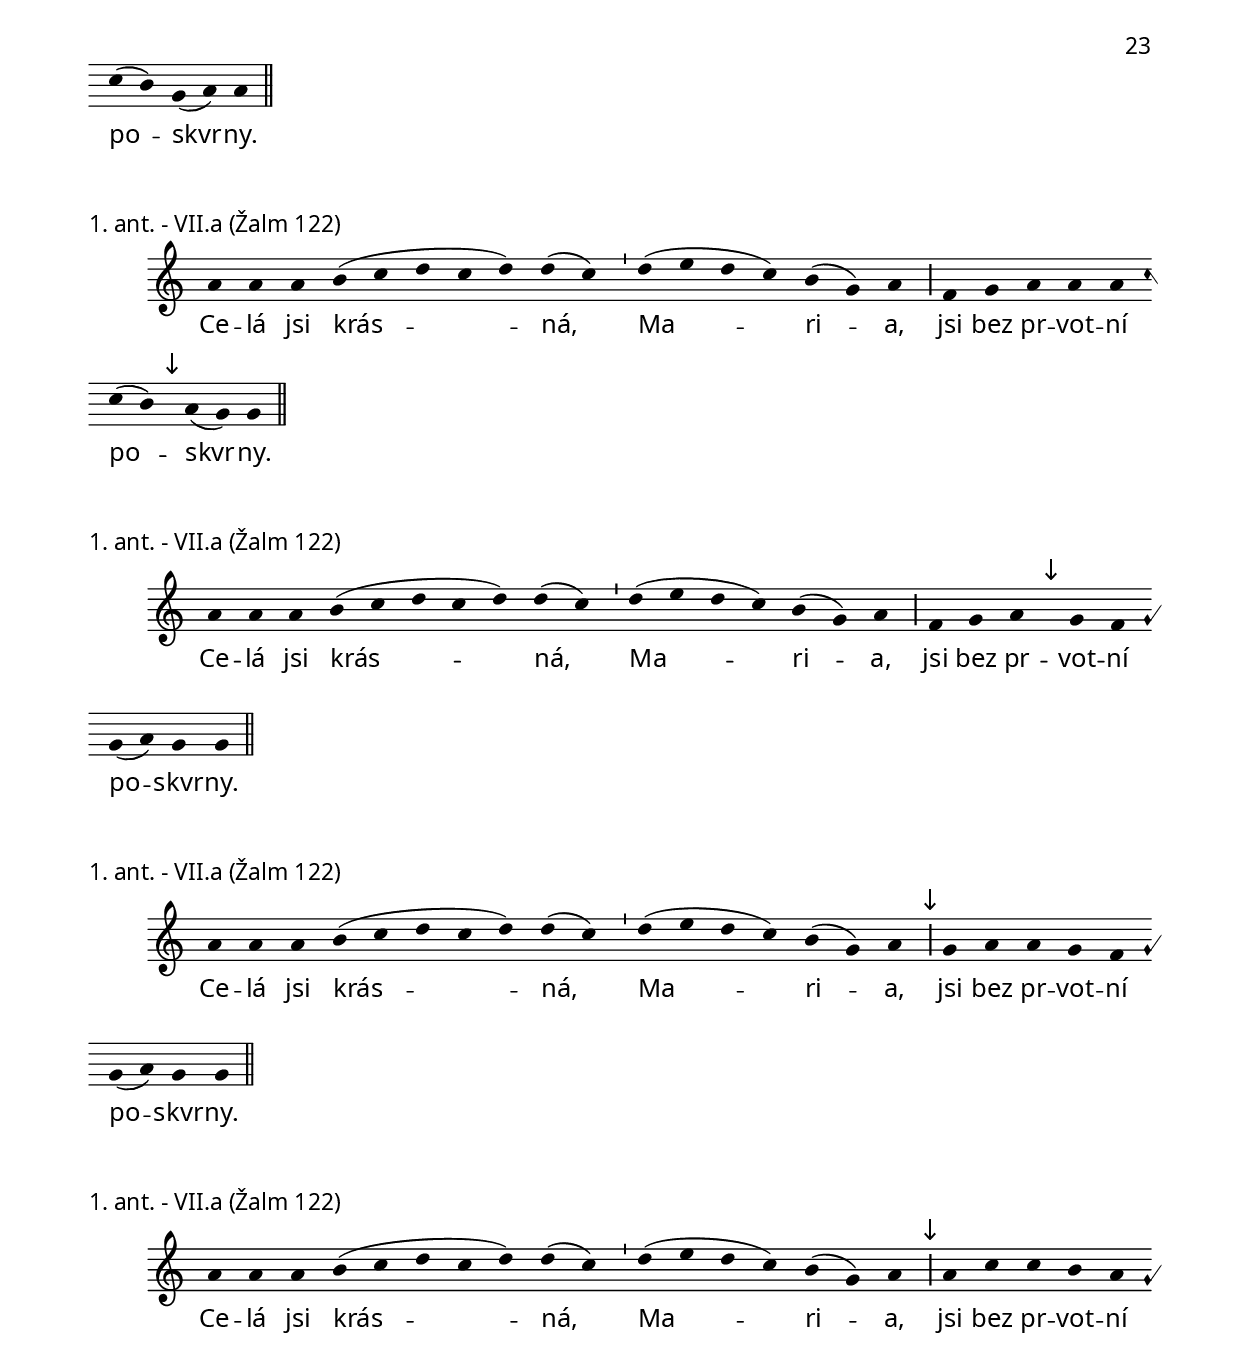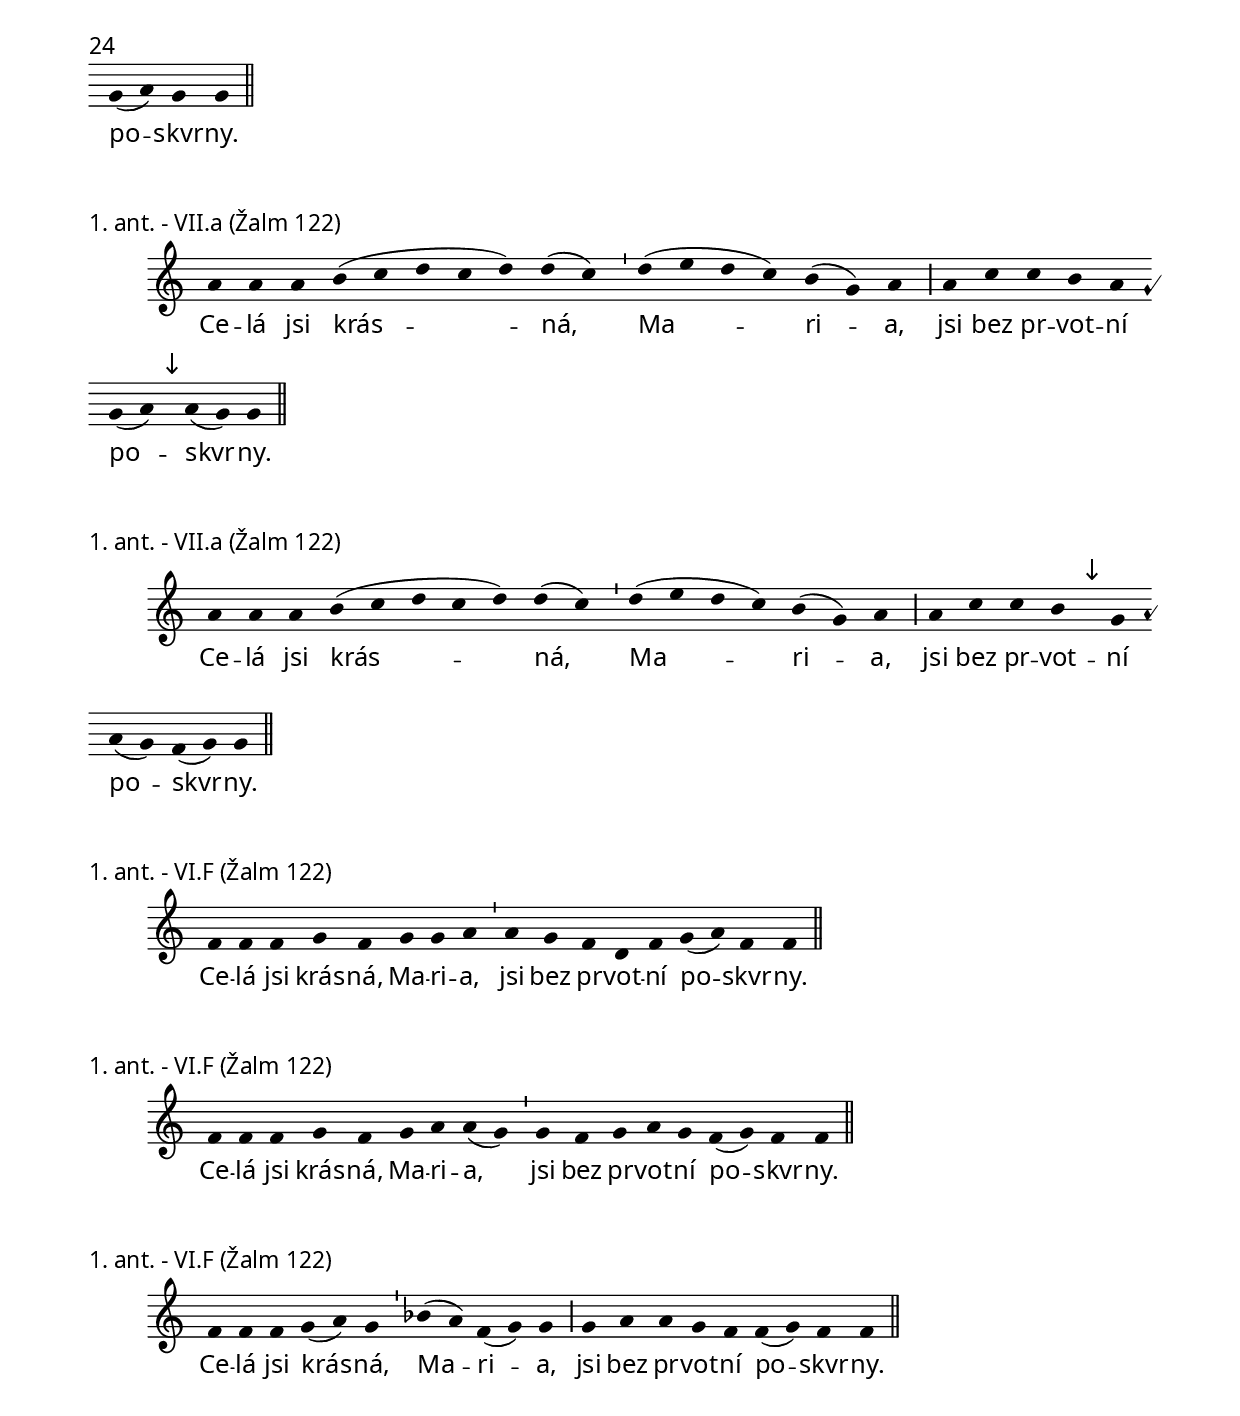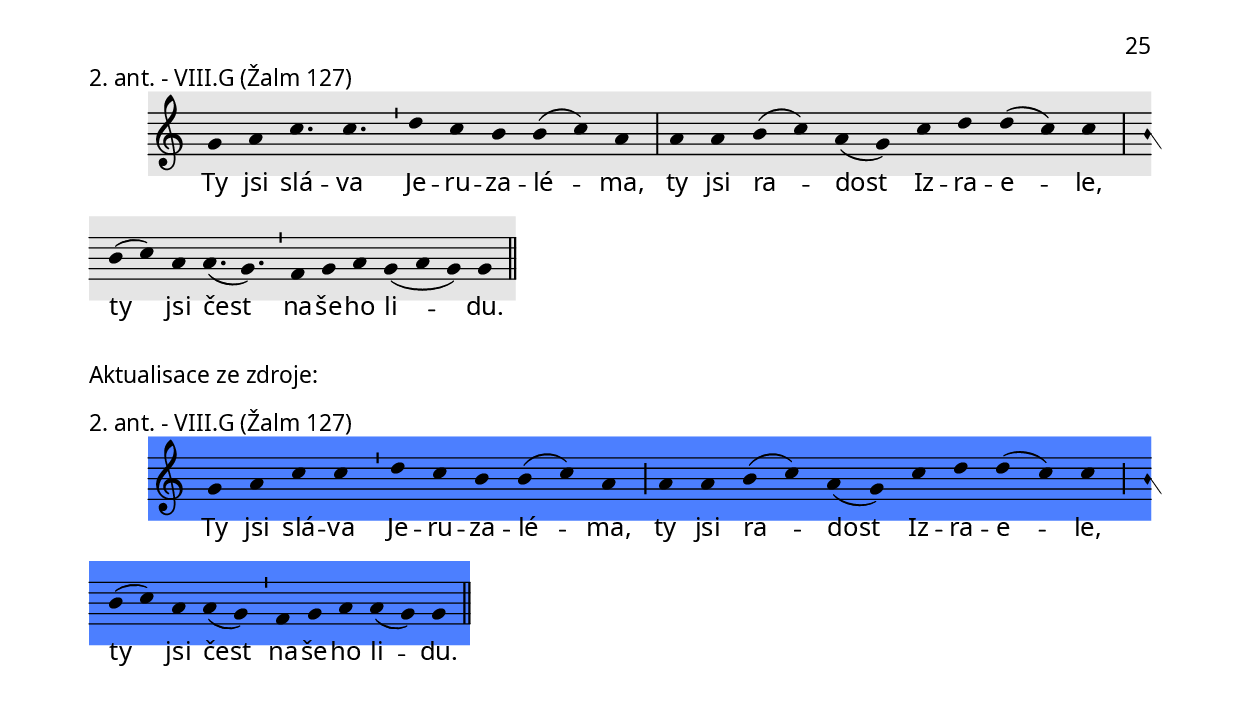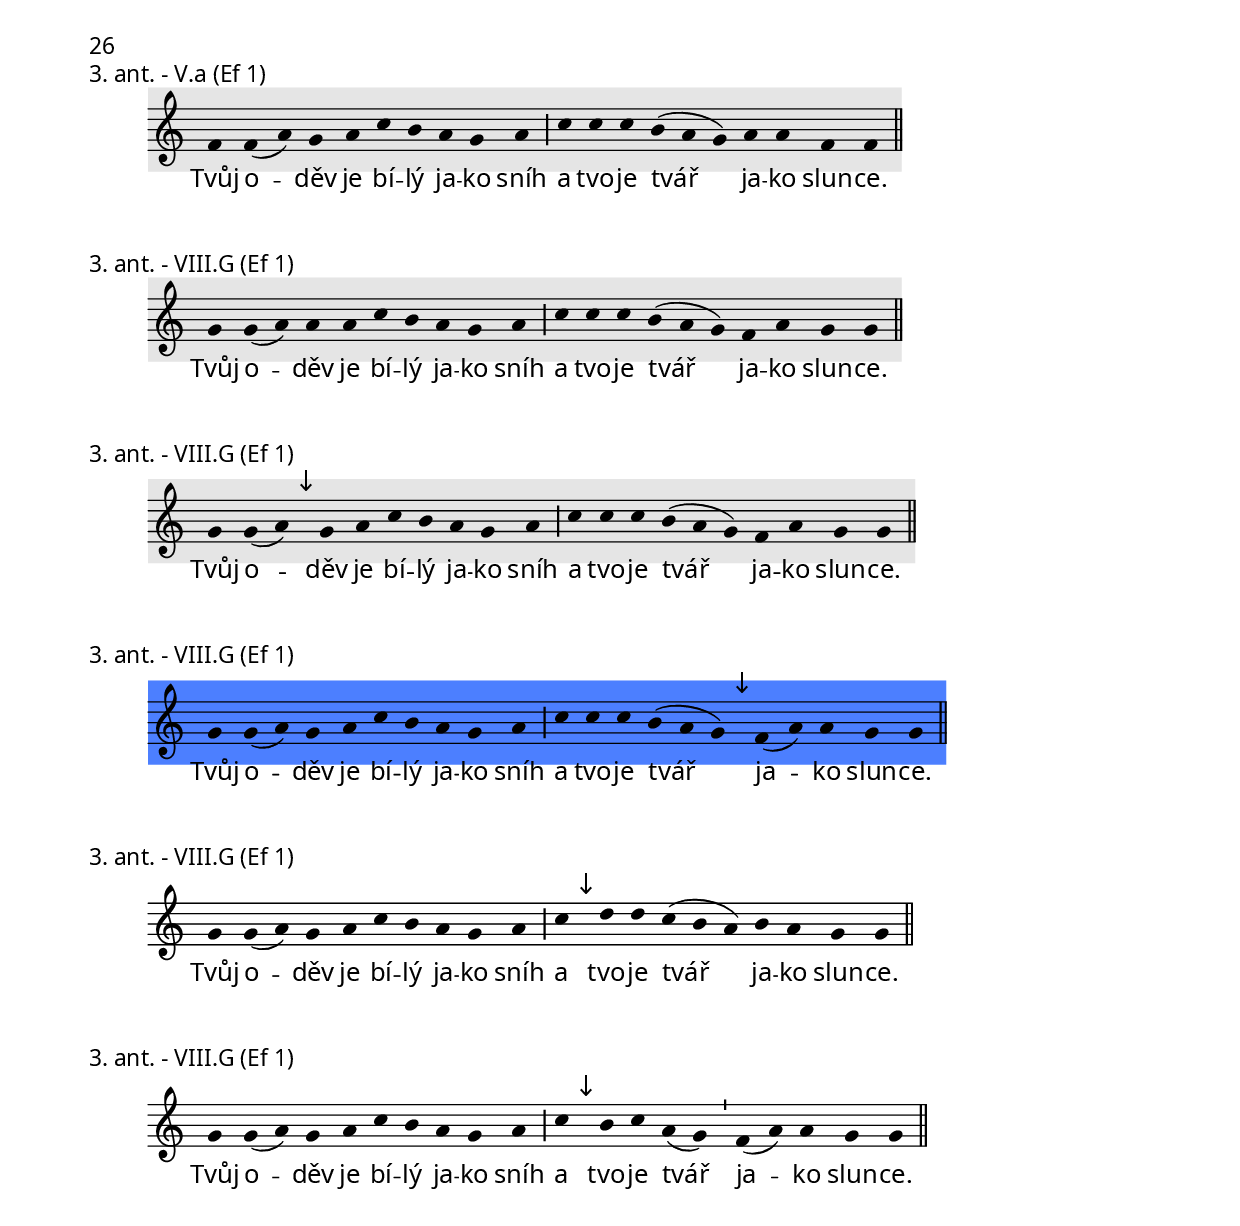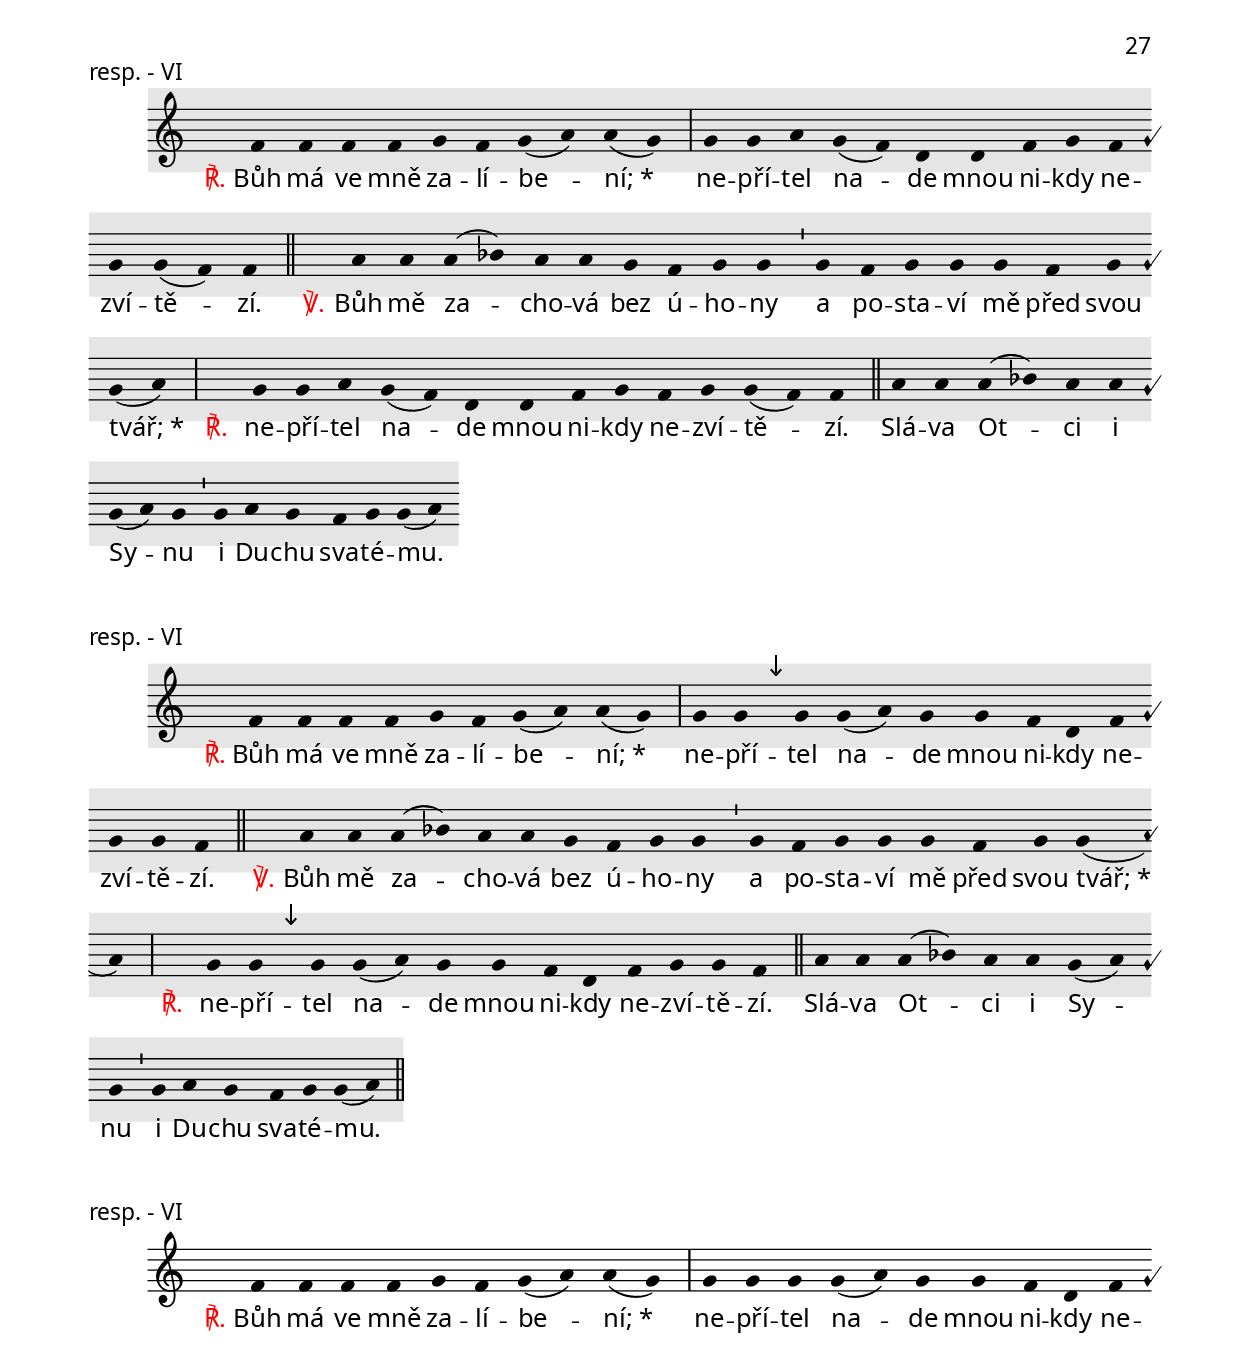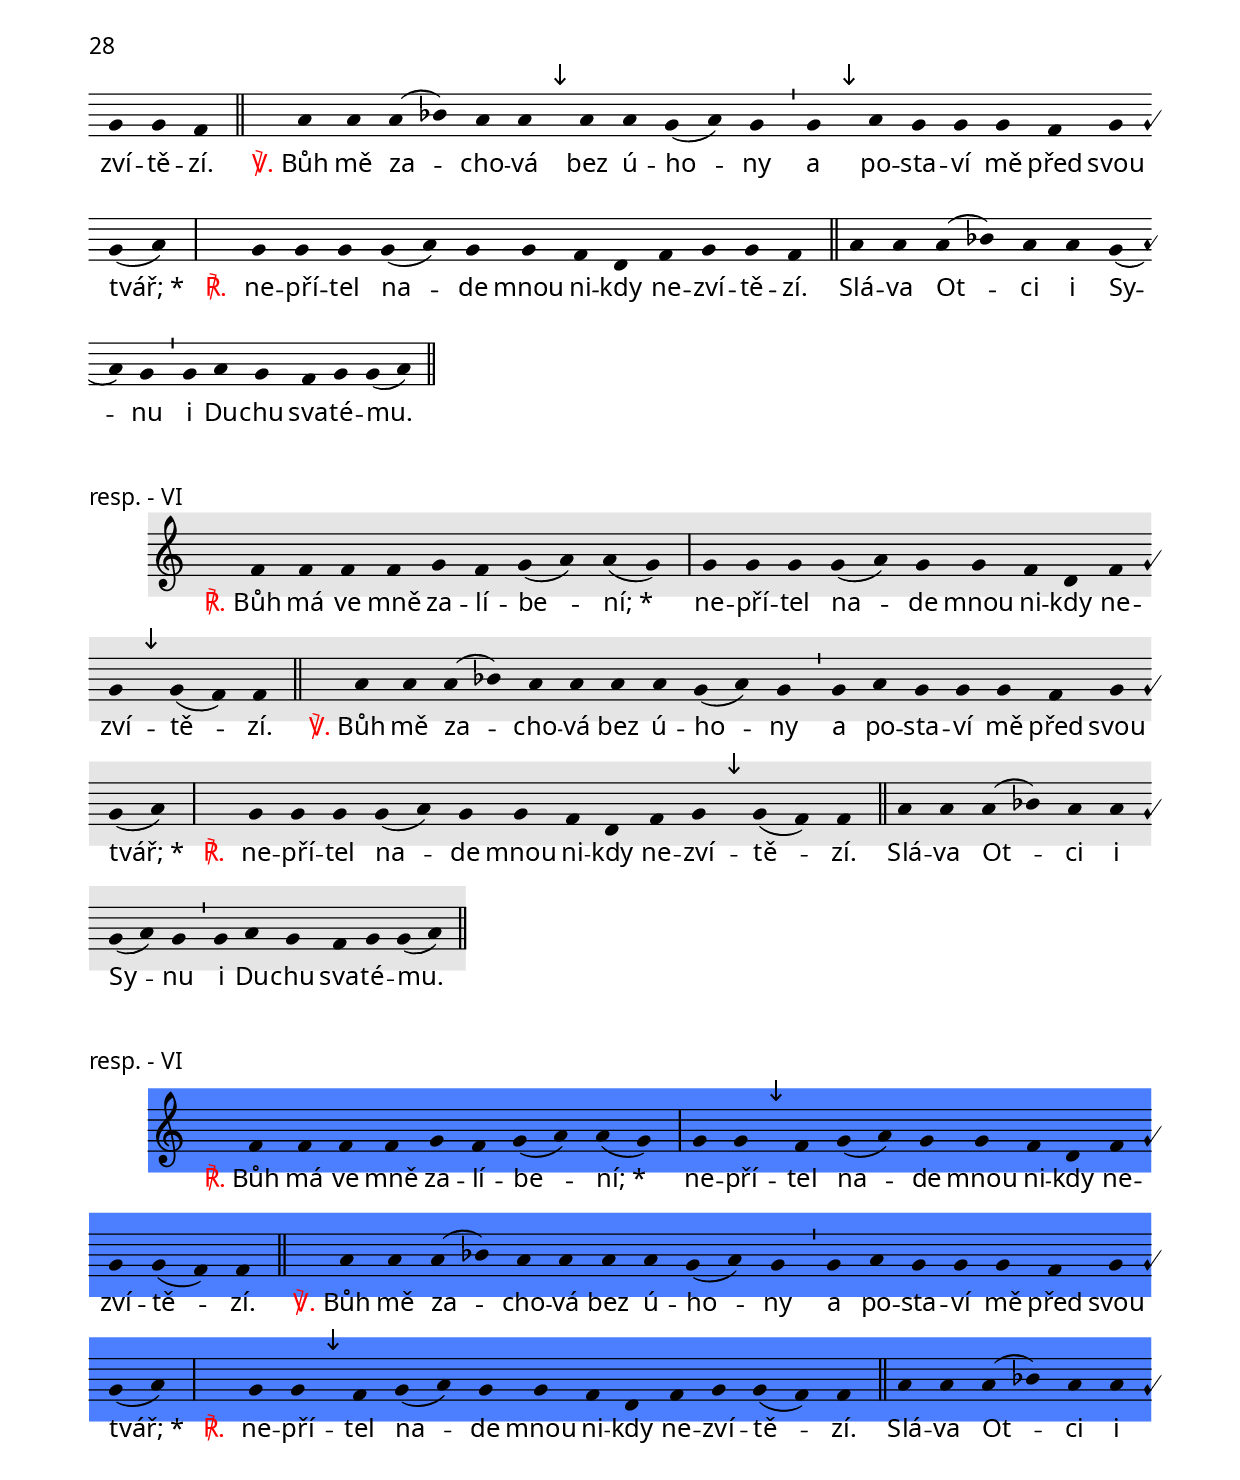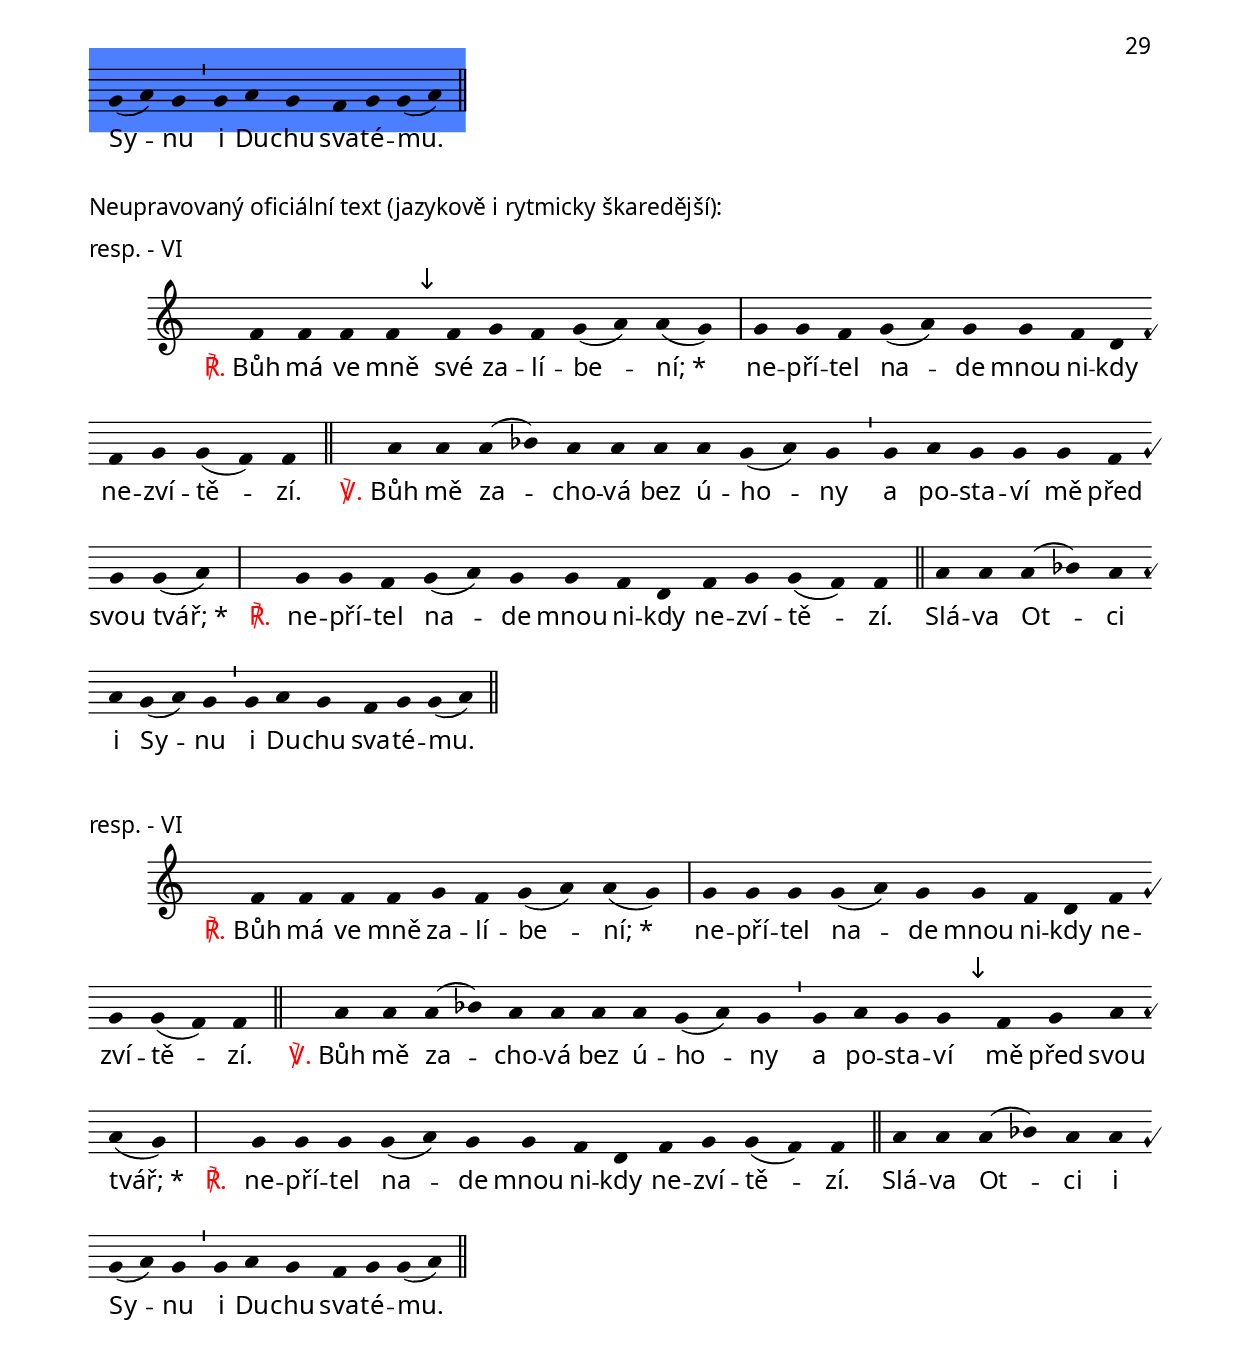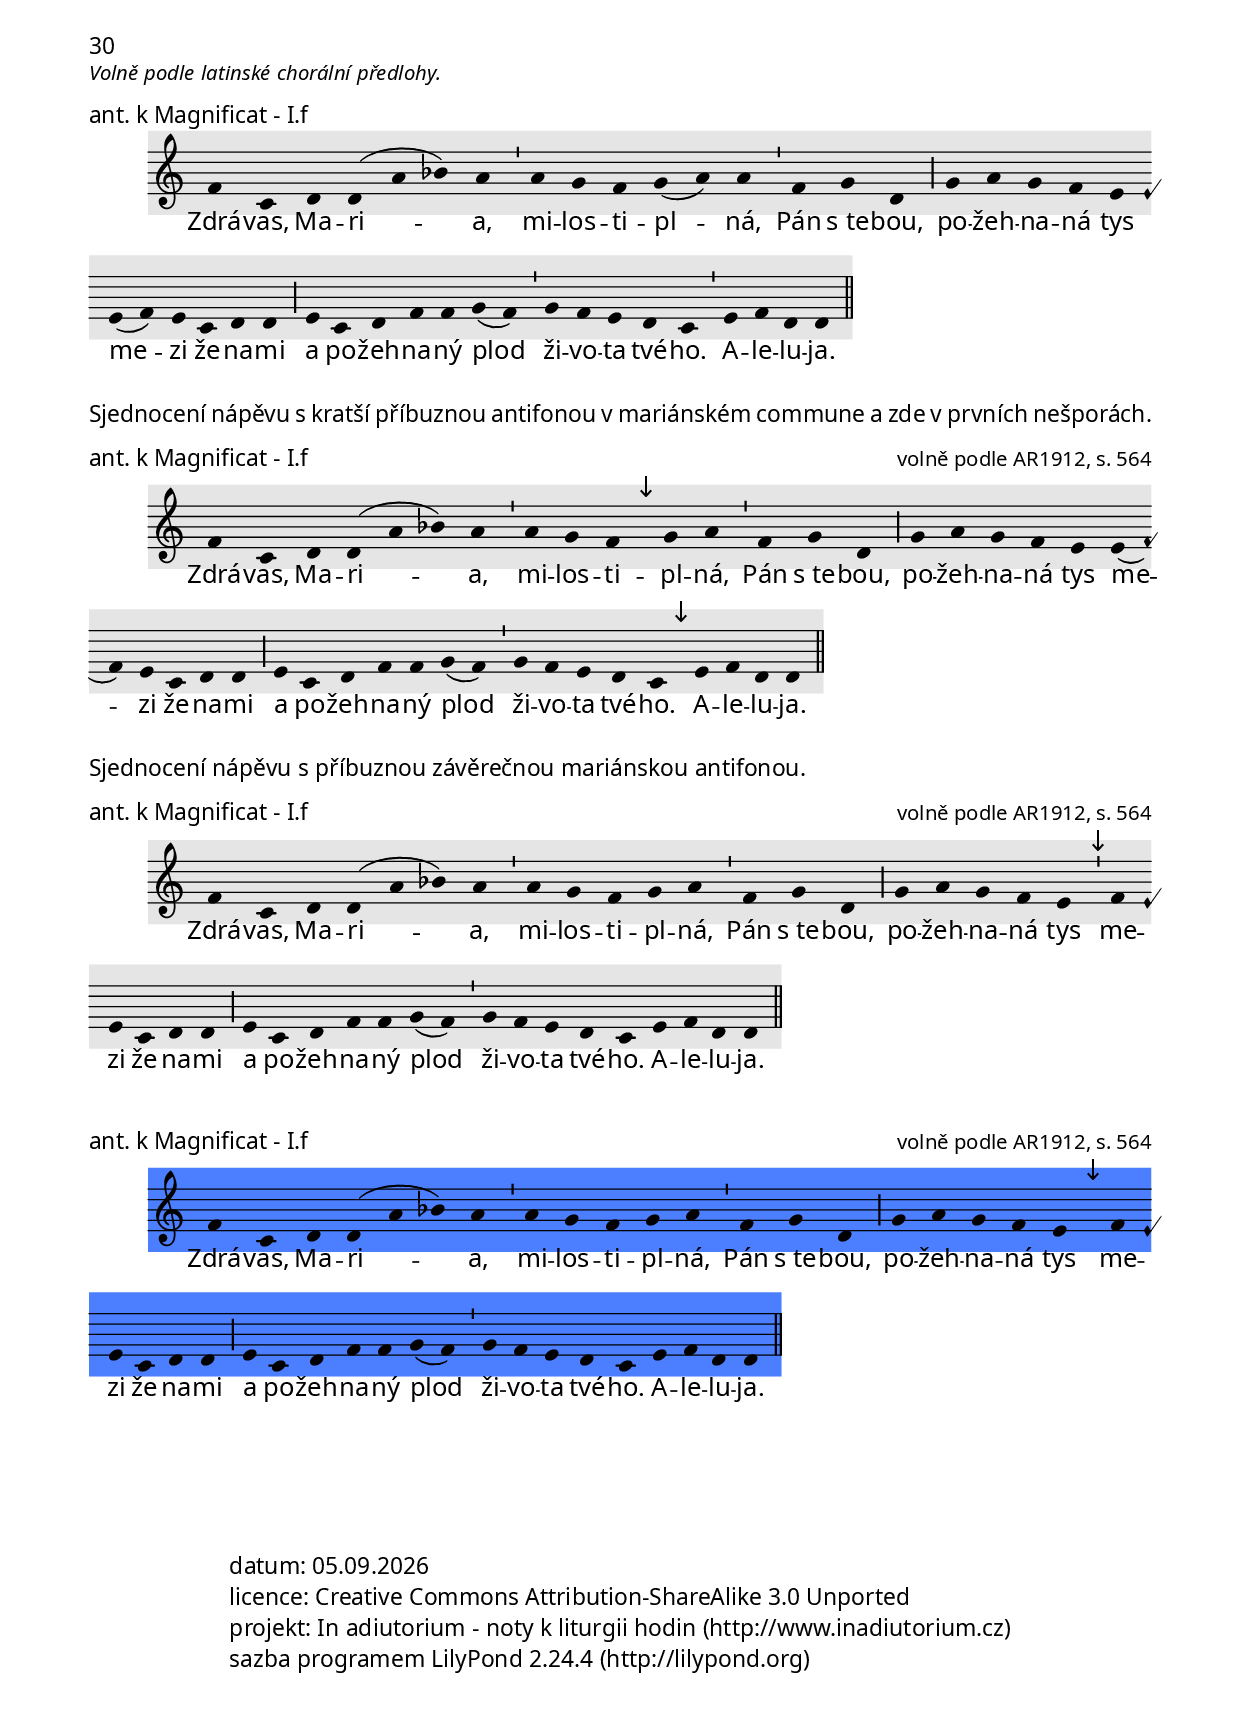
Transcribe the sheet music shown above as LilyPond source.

\version "2.16.0"

\include "../spolecne.ly"
\include "../dilyresponsorii.ly"

\header {
  title = \markup\titleSvatek
            "Panny Marie, počaté bez poskvrny prvotního hříchu"
            slavnost
            8.12.
  composer = "Jakub Pavlík"
}

\markup {\nadpisHodinka {"1. nešpory"}}

\score {
  \relative c'' {
    \zvyraznovacSedy
    \choralniRezim
    g a g f e f e d e \barMin d e g g g e e \barMaior
    g g a g f a g e e \barFinalis
  }
  \addlyrics {
    Ne -- přá -- tel -- ství u -- sta -- no -- vu -- ji
    me -- zi te -- bou a že -- nou,
    me -- zi po -- tom -- stvem tvým a je -- jím.
  }
  \header {
    quid = "1. ant."
    modus = "IV"
    differentia = "g"
    psalmus = "Žalm 113"
    id = "1ne-a1"
    fons = "zde, k Benedictus, prostřední část, upravena"
    fial = "fial://sanktoral/1208pmpocatebezposkvrny.ly#rch-aben?cast"
    piece = \markup {\sestavTitulek}
  }
}

\score {
  \relative c'' {
    \zvyraznovacModry
    \choralniRezim
    g a g f e f e d e \barMin d e g g g e e \barMaior
    g g a g f \mark\sipka g g e e \barFinalis
  }
  \addlyrics {
    Ne -- přá -- tel -- ství u -- sta -- no -- vu -- ji
    me -- zi te -- bou a že -- nou,
    me -- zi po -- tom -- stvem tvým a je -- jím.
  }
  \header {
    quid = "1. ant."
    modus = "IV"
    differentia = "g"
    psalmus = "Žalm 113"
    id = "1ne-a1"
    fial = "fial://sanktoral/1208pmpocatebezposkvrny.ly#rch-aben?cast"
    piece = \markup {\sestavTitulek}
  }
}

\pageBreak

\markup\justify{
  V češtině jsou si obě antifony podobnější než v latině.
  Každopádně to, že DMC překládá jeden výskyt \italic{Dominus}
  jako \italic{Bůh} a druhý jako \italic{Hospodin,}
  je jenom inkonsistence překladu, hlubší smysl to nemá.
}
\markup\justify{
  Liturgia horarum:
  Neposkvrněné početí NE1:
  \italic{
    Induit me Dóminus vestiméntis salútis, et induménto iustítiæ circúmdedit me.
  } (Iz 61, 10b - skoro doslovný citát)
}
\markup\justify{
  žaltář st T4 RCH:
  \italic{
    Induit me Dóminus induménto salútis et iustítiæ.
  } (Iz 61, 10b - zkrácenina)
}

\score {
  \relative c'' {
    \zvyraznovacSedy
    \choralniRezim
    \key f \major
    g4 g g g a( bes) bes( a) a f g g( a) a \barMin
    a bes( f) g( a) g \barMin f g a f e d4. d \barFinalis
  }
  \addlyrics {
    Hos -- po -- din mě ob -- lé -- kl v_rou -- cho spá -- sy
    a o -- děl mě ša -- tem spra -- ve -- dl -- nos -- ti.
  }
  \header {
    quid = "2. ant."
    modus = "I"
    differentia = "g"
    psalmus = "Žalm 147-II"
    id = ""
    fons = "zaltar, st 4.t., r.ch., a.2; zacatek upraven"
    fial = "fial://antifony/tyden4_4streda.ly#rch-ant2"
    piece = \markup {\sestavTitulek}
  }
}

\markup\aktualisace

\score {
  \relative c'' {
    \choralniRezim
    \key f \major
    g4 g g g a( bes) bes( a) a f g g( a) a \barMaior
    a bes( a) g( a) g \barMin f g a f e d d \barFinalis
  }
  \addlyrics {
    Hos -- po -- din mě ob -- lé -- kl v_rou -- cho spá -- sy
    a o -- děl mě ša -- tem spra -- ve -- dl -- nos -- ti.
  }
  \header {
    quid = "2. ant."
    modus = "I"
    differentia = "g"
    psalmus = "Žalm 147-II"
    id = "1ne-a2"
    fons = "zaltar, st 4.t., r.ch., a.2; zacatek upraven"
    fial = "fial://antifony/tyden4_4streda.ly#rch-ant2?konec=26"
    piece = \markup {\sestavTitulek}
  }
}

\markup\justify{
  Melodie doslovně převzatá z kratší antifony a jen mechanicky doplněná
  vycpávkovými notami tu nefunguje moc pěkně po rytmické stránce.
  Pokus o nápravu:
}
\score {
  \relative c'' {
    \zvyraznovacModry
    \choralniRezim
    \key f \major
    g4 g g g a( bes) \mark\sipka a a \barMin f g g( a) a \barMaior
    a bes( a) g( a) g \barMin f g a f e d d \barFinalis
  }
  \addlyrics {
    Hos -- po -- din mě ob -- lé -- kl v_rou -- cho spá -- sy
    a o -- děl mě ša -- tem spra -- ve -- dl -- nos -- ti.
  }
  \header {
    quid = "2. ant."
    modus = "I"
    differentia = "g"
    psalmus = "Žalm 147-II"
    id = "1ne-a2"
    fons = "zaltar, st 4.t., r.ch., a.2; zacatek upraven"
    fial = "fial://antifony/tyden4_4streda.ly#rch-ant2?konec=20"
    piece = \markup {\sestavTitulek}
  }
}

\pageBreak

\score {
  \relative c'' {
    \zvyraznovacSedy
    \choralniRezim
    g4 a a c( d) d d \barMin c d b c b4. \barMin
    b4( c) a( g) g \barFinalis
  }
  \addlyrics {
    Buď zdrá -- va, Ma -- ri -- a, mi -- los -- ti -- pl -- ná!
    Pán s_te -- bou!
  }
  \header {
    quid = "3. ant."
    modus = "VII"
    differentia = "a"
    psalmus = "Ef 1"
    id = ""
    fons = "commune o P.M., 2. nesp., 1.a; bez aleluja"
    fial = "fial://commune/commune_maria.ly#2ne-a1"
    piece = \markup {\sestavTitulek}
  }
}

\markup{
  Aktualisace ze zdroje:
}

\score {
  \relative c' {
    \zvyraznovacModry
    \choralniRezim
    d4 e c d d( a' bes) a \barMin
    a g f g a \barMin
    g(-- f e) c( d) d \barFinalis
  }
  \addlyrics {
    Buď zdrá -- va, Ma -- ri -- a,
    mi -- los -- ti -- pl -- ná!
    Pán s_te -- bou!
  }
  \header {
    quid = "3. ant."
    modus = "I"
    differentia = "D"
    psalmus = "Ef 1"
    id = "1ne-a3"
    fial = "fial://commune/commune_maria.ly#2ne-a1?-aleluja"
    fons_externus = "volně podle AR1912, s. 220"
    piece = \markup {\sestavTitulek}
  }
}

\pageBreak

\score {
  \relative c' {
    \zvyraznovacSedy
    \choralniRezim

    % R
    \neviditelna f
    f4 f g f f f g( a) a( g) \barMax
    g g g g g( a) g( f) d f( g) g f f \barFinalis
    % V
    \neviditelna a
    a a a a g a g f g( a) a( g) \barMax
    % R
    \neviditelna a
    g g g g g( a) g( f) d f( g) g f f \barFinalis
    % Slava
    \respVIdoxologie \barFinalis
  }
  \addlyrics {
    \Response Chci tě o -- sla -- vo -- vat, Bo -- že,_*
    ne -- boť jsi mě za -- hr -- nul svou mi -- los -- tí.
    \Verse Má du -- še tě bez u -- stá -- ní chvá -- lí,_*
    \Response ne -- boť jsi mě za -- hr -- nul svou mi -- los -- tí.
    \textRespDoxologie
  }
  \header {
    quid = "resp."
    modus = "VI"
    id = "1ne-resp"
    piece = \markup {\sestavTitulekResp}
  }
}

\score {
  \relative c' {
    \zvyraznovacSedy
    \choralniRezim

    % R
    \neviditelna f
    f4 f g f f f g( a) a( g) \barMax
    g g g g g( a) g( f) d f( g) g f f \barFinalis
    % V
    \neviditelna a
    a \mark\sipka a( bes) a a g a g f g( a) a( g) \barMax
    % R
    \neviditelna a
    g g g g g( a) g( f) d f( g) g f f \barFinalis
    % Slava
    \respVIdoxologie \barFinalis
  }
  \addlyrics {
    \Response Chci tě o -- sla -- vo -- vat, Bo -- že,_*
    ne -- boť jsi mě za -- hr -- nul svou mi -- los -- tí.
    \Verse Má du -- še tě bez u -- stá -- ní chvá -- lí,_*
    \Response ne -- boť jsi mě za -- hr -- nul svou mi -- los -- tí.
    \textRespDoxologie
  }
  \header {
    quid = "resp."
    modus = "VI"
    id = "1ne-resp"
    piece = \markup {\sestavTitulekResp}
  }
}

\score {
  \relative c' {
    \zvyraznovacModry
    \choralniRezim

    % R
    \neviditelna f
    f4 f g f f f g( a) a( g) \barMax
    g g g \mark\sipka f g( a) g( f) d f( g) g f f \barFinalis
    % V
    \neviditelna a
    a a( bes) a a g a g f g( a) a( g) \barMax
    % R
    \neviditelna a
    g g g \mark\sipka f g( a) g( f) d f( g) g f f \barFinalis
    % Slava
    \respVIdoxologie \barFinalis
  }
  \addlyrics {
    \Response Chci tě o -- sla -- vo -- vat, Bo -- že,_*
    ne -- boť jsi mě za -- hr -- nul svou mi -- los -- tí.
    \Verse Má du -- še tě bez u -- stá -- ní chvá -- lí,_*
    \Response ne -- boť jsi mě za -- hr -- nul svou mi -- los -- tí.
    \textRespDoxologie
  }
  \header {
    quid = "resp."
    modus = "VI"
    id = "1ne-resp"
    piece = \markup {\sestavTitulekResp}
  }
}

\score {
  \relative c' {
    \choralniRezim

    % R
    \neviditelna f
    f4 f g f f f g( a) a( g) \barMax
    g g g \mark\sipka a g f d f( g) g f f \barFinalis
    % V
    \neviditelna a
    a \mark\sipka a( bes) a a g a g f g( a) a( g) \barMax
    % R
    \neviditelna a
    g g g \mark\sipka a g f d f( g) g f f \barFinalis
    % Slava
    \respVIdoxologie \barFinalis
  }
  \addlyrics {
    \Response Chci tě o -- sla -- vo -- vat, Bo -- že,_*
    ne -- boť jsi mě za -- hr -- nul svou mi -- los -- tí.
    \Verse Má du -- še tě bez u -- stá -- ní chvá -- lí,_*
    \Response ne -- boť jsi mě za -- hr -- nul svou mi -- los -- tí.
    \textRespDoxologie
  }
  \header {
    quid = "resp."
    modus = "VI"
    id = "1ne-resp"
    piece = \markup {\sestavTitulekResp}
  }
}

\score {
  \relative c' {
    \choralniRezim

    % R
    \neviditelna f
    f4 f g f f f g( a) a( g) \barMax
    g g g \mark\sipka f g( a) g g f( d) f( g) g f \barFinalis
    % V
    \neviditelna a
    a a( bes) a a g a g f g( a) a( g) \barMax
    % R
    \neviditelna a
    g g g \mark\sipka f g( a) g g f( d) f( g) g f \barFinalis
    % Slava
    \respVIdoxologie \barFinalis
  }
  \addlyrics {
    \Response Chci tě o -- sla -- vo -- vat, Bo -- že,_*
    ne -- boť jsi mě za -- hr -- nul svou mi -- los -- tí.
    \Verse Má du -- še tě bez u -- stá -- ní chvá -- lí,_*
    \Response ne -- boť jsi mě za -- hr -- nul svou mi -- los -- tí.
    \textRespDoxologie
  }
  \header {
    quid = "resp."
    modus = "VI"
    id = "1ne-resp"
    piece = \markup {\sestavTitulekResp}
  }
}

\score {
  \relative c' {
    \choralniRezim

    % R
    \neviditelna f
    f4 f g f f f g( a) a( g) \barMax
    g g \mark\sipka f g g( a) g g f( g) g f f \barFinalis
    % V
    \neviditelna a
    a a( bes) a a g a g f g( a) a( g) \barMax
    % R
    \neviditelna a
    g g \mark\sipka f g g( a) g g f( g) g f f \barFinalis
    % Slava
    \respVIdoxologie \barFinalis
  }
  \addlyrics {
    \Response Chci tě o -- sla -- vo -- vat, Bo -- že,_*
    ne -- boť jsi mě za -- hr -- nul svou mi -- los -- tí.
    \Verse Má du -- še tě bez u -- stá -- ní chvá -- lí,_*
    \Response ne -- boť jsi mě za -- hr -- nul svou mi -- los -- tí.
    \textRespDoxologie
  }
  \header {
    quid = "resp."
    modus = "VI"
    id = "1ne-resp"
    piece = \markup {\sestavTitulekResp}
  }
}

\pageBreak

\score {
  \relative c'' {
    \zvyraznovacSedy
    \choralniRezim
    a4 a a g f g( a) a \barMin
    b c d c b( c) a4.( g) \barMax
    a4 b c c d( c) d d4.( c) \barMin
    c4 b g a( g) g \barMaior
    g f e f g( a g) g \barMax
    g g( a) g4. g \barFinalis
  }
  \addlyrics {
    Bu -- dou mě bla -- ho -- sla -- vit
    vše -- chna po -- ko -- le -- ní,
    pro -- to -- že mi u -- či -- nil
    ve -- li -- ké vě -- ci
    ten, kte -- rý je moc -- ný.
    A -- le -- lu -- ja.
  }
  \header {
    quid = "ant. k Magnificat"
    modus = "VIII"
    differentia = "G*"
    id = ""
    psalmus = "Magnificat"
    fons = "Nanebevzetí, 1. nešp., k Magnificat"
    fial = "fial://sanktoral/0815nanebevzetipm.ly#1ne-amag"
    piece = \markup {\sestavTitulekBezZalmu}
  }
}

\markup\aktualisace

\score {
  \relative c'' {
    \zvyraznovacModry
    \choralniRezim
    a4 a a g f g( a) a \barMin
    b c d c b( c) a( g) \barMaior
    a4 b c c d( c) d d( c) \barMin
    c4 b g a( g) g \barMin
    g f e f g( a g) g \barMaior
    f g( a) g g \barFinalis
  }
  \addlyrics {
    Bu -- dou mě bla -- ho -- sla -- vit
    vše -- chna po -- ko -- le -- ní,
    pro -- to -- že mi u -- či -- nil
    ve -- li -- ké vě -- ci
    ten, kte -- rý je moc -- ný.
    A -- le -- lu -- ja.
  }
  \header {
    quid = "ant. k Magnificat"
    modus = "VIII"
    differentia = "G*"
    id = "1ne-amag"
    psalmus = "Magnificat"
    fons = "Nanebevzetí, 1. nešp., k Magnificat"
    fial = "fial://sanktoral/0815nanebevzetipm.ly#1ne-amag"
    piece = \markup {\sestavTitulekBezZalmu}
  }
}

\pageBreak

\markup {\nadpisHodinka {"invitatorium"}}

\score {
  \relative c' {
    \zvyraznovacSedy
    \choralniRezim
    f4( a g) a( c) a a \barMin c d c( a) b( g) a \barMaior
    c d c b a g g a g f g a a \barMax
    c( d e) c( b a) g a a \barMin f g a g( f) f \barFinalis
  }
  \addlyrics {
    O -- sla -- vuj -- me Pan -- nu Ma -- ri -- i,
    po -- ča -- tou bez po -- skvr -- ny pr -- vot -- ní -- ho hří -- chu;
    klaň -- me se Kris -- tu, je -- jí -- mu Sy -- nu!
  }
  \header {
    quid = "ant."
    modus = "V"
    differentia = "a"
    psalmus = ""
    id = "invit"
    piece = \markup {\sestavTitulekBezZalmu}
  }
}

\score {
  \relative c' {
    \choralniRezim
    f4( a g) a( c) a a \barMin
    c d c( a) b( g) a \barMaior
    c d c b a g g a g f g a a \barMax
    c( d e) c( b a) g \mark\sipka g( a) g \barMin
    f g a a( g) g \barFinalis
  }
  \addlyrics {
    O -- sla -- vuj -- me
    Pan -- nu Ma -- ri -- i,
    po -- ča -- tou bez po -- skvr -- ny pr -- vot -- ní -- ho hří -- chu;
    klaň -- me se Kris -- tu,
    je -- jí -- mu Sy -- nu!
  }
  \header {
    quid = "ant."
    modus = "VII"
    differentia = "a"
    psalmus = ""
    id = "invit"
    piece = \markup {\sestavTitulekBezZalmu}
  }
}

\score {
  \relative c' {
    \choralniRezim
    d4 e f f e f g a a \barMaior
    c d c b a g g a g f g a a \barMax
    \key f \major
    a g a bes( c bes a) a \barMin
    a g f e( f d) d \barFinalis
  }
  \addlyrics {
    O -- sla -- vuj -- me Pan -- nu Ma -- ri -- i,
    po -- ča -- tou bez po -- skvr -- ny pr -- vot -- ní -- ho hří -- chu;
    klaň -- me se Kris -- tu,
    je -- jí -- mu Sy -- nu!
  }
  \header {
    quid = "ant."
    modus = "I"
    differentia = "D"
    psalmus = ""
    fial = "commune/commune_maria.ly#invit1?delsi_text"
    id = "invit"
    piece = \markup {\sestavTitulekBezZalmu}
  }
}

\score {
  \relative c' {
    \zvyraznovacModry
    \choralniRezim
    d4 e f f e f g a a \barMaior
    c d c b a g g a g f g a a \barMax
    a g \mark\sipka f g( f d) d \barMin
    f e c c( d) d \barFinalis
  }
  \addlyrics {
    O -- sla -- vuj -- me Pan -- nu Ma -- ri -- i,
    po -- ča -- tou bez po -- skvr -- ny pr -- vot -- ní -- ho hří -- chu;
    klaň -- me se Kris -- tu,
    je -- jí -- mu Sy -- nu!
  }
  \header {
    quid = "ant."
    modus = "I"
    differentia = "D"
    psalmus = ""
    fial = "commune/commune_maria.ly#invit1?zacatek"
    id = "invit"
    piece = \markup {\sestavTitulekBezZalmu}
  }
}

\score {
  \relative c' {
    \choralniRezim
    d4 e f f e f g a a \barMaior
    c d c b a g g a g f g a a \barMax
    a g f g( f d) d \barMin
    \mark\sipka d e c c( d) d \barFinalis
  }
  \addlyrics {
    O -- sla -- vuj -- me Pan -- nu Ma -- ri -- i,
    po -- ča -- tou bez po -- skvr -- ny pr -- vot -- ní -- ho hří -- chu;
    klaň -- me se Kris -- tu,
    je -- jí -- mu Sy -- nu!
  }
  \header {
    quid = "ant."
    modus = "I"
    differentia = "D"
    psalmus = ""
    fial = "commune/commune_maria.ly#invit1?zacatek"
    id = "invit"
    piece = \markup {\sestavTitulekBezZalmu}
  }
}

\score {
  \relative c' {
    \choralniRezim
    d4 e f f e f g a a \barMaior
    c d c b a g g a g f g a a \barMax
    a g f \mark\sipka e( f d c) c \barMin
    d f e c( d) d \barFinalis
  }
  \addlyrics {
    O -- sla -- vuj -- me Pan -- nu Ma -- ri -- i,
    po -- ča -- tou bez po -- skvr -- ny pr -- vot -- ní -- ho hří -- chu;
    klaň -- me se Kris -- tu,
    je -- jí -- mu Sy -- nu!
  }
  \header {
    quid = "ant."
    modus = "I"
    differentia = "D"
    psalmus = ""
    fial = "commune/commune_maria.ly#invit1?zacatek"
    id = "invit"
    piece = \markup {\sestavTitulekBezZalmu}
  }
}

\pageBreak

\markup {\nadpisHodinka {"modlitba se čtením"}}

\score {
  \relative c'' {
    \zvyraznovacSedy
    \key d \minor

    \choralniRezim
    a4 a a g( a) g g \barMin f g a( bes) a bes a g a a \barMaior
    c c c a g f \barMin g d f e d d \barFinalis
  }
  \addlyrics {
    Ma -- ri -- a při -- ja -- la po -- žeh -- ná -- ní od Hos -- po -- di -- na,
    od -- mě -- nu od Bo -- ha, své -- ho spa -- si -- te -- le.
  }
  \header {
    quid = "1. ant."
    modus = "I"
    differentia = "g"
    psalmus = "Žalm 24"
    fial = "commune/commune_maria.ly#mc-a1?-aleluja"
    id = "mc-a1"
    piece = \markup {\sestavTitulek}
  }
}

\markup\aktualisace

\score {
  \relative c'' {
    \zvyraznovacModry
    \key d \minor

    \choralniRezim
    a4 a a g( a) g g \barMin f g a a bes a g a a \barMaior
    c c c a g f \barMin g d f e d d \barFinalis
  }
  \addlyrics {
    Ma -- ri -- a při -- ja -- la po -- žeh -- ná -- ní od Hos -- po -- di -- na,
    od -- mě -- nu od Bo -- ha, své -- ho spa -- si -- te -- le.
  }
  \header {
    quid = "1. ant."
    modus = "I"
    differentia = "a"
    psalmus = "Žalm 24"
    fial = "commune/commune_maria.ly#mc-a1?-aleluja"
    id = "mc-a1"
    piece = \markup {\sestavTitulek}
  }
}

\pageBreak

\markup\justify{
  Text je pro svatek aktualizovanou variantou antifony z commune.
  V melodii na tuto souvislost ukazuje pouze spolecny zacatek.
}

\score {
  \relative c' {
    \choralniRezim
    f4 f f f( a) a( g) g \barMaior
    g a g a g( f) f g f e d( c) d( c) c \barMaior
    d d( f g) f( e) d d \barMin
    e d e( f d) c d d \barFinalis
  }
  \addlyrics {
    Bůh si ji vy -- vo -- lil
    už od o -- ka -- mži -- ku je -- jí -- ho po -- če -- tí
    a po -- svě -- til ji
    ja -- ko svůj pří -- by -- tek.
  }
  \header {
    quid = "2. ant."
    modus = "I"
    differentia = "f"
    psalmus = "Žalm 46"
    fial = "commune/commune_maria.ly#mc-a2?zacatek"
    id = "mc-a2"
    piece = \markup {\sestavTitulek}
  }
}

\score {
  \relative c' {
    \choralniRezim
    f4 f f f( a) a( g) g \barMaior
    g f g f e d e d c d c c \barMaior
    d d( f e) f( a) g g \barMin
    f d c c d d \barFinalis
  }
  \addlyrics {
    Bůh si ji vy -- vo -- lil
    už od o -- ka -- mži -- ku je -- jí -- ho po -- če -- tí
    a po -- svě -- til ji
    ja -- ko svůj pří -- by -- tek.
  }
  \header {
    quid = "2. ant."
    modus = "I"
    differentia = "f"
    psalmus = "Žalm 46"
    fial = "commune/commune_maria.ly#mc-a2?zacatek"
    id = "mc-a2"
    piece = \markup {\sestavTitulek}
  }
}

\score {
  \relative c' {
    \zvyraznovacSedy
    \choralniRezim
    f4 f f f( a) a( g) g \barMaior
    g f g a g g a bes a g( a) g g \barMaior
    a a( g f) e( f) d d \barMin
    c d e( f d) c d d \barFinalis
  }
  \addlyrics {
    Bůh si ji vy -- vo -- lil
    už od o -- ka -- mži -- ku je -- jí -- ho po -- če -- tí
    a po -- svě -- til ji
    ja -- ko svůj pří -- by -- tek.
  }
  \header {
    quid = "2. ant."
    modus = "I"
    differentia = "f"
    psalmus = "Žalm 46"
    fial = "commune/commune_maria.ly#mc-a2?zacatek"
    id = "mc-a2"
    piece = \markup {\sestavTitulek}
  }
}

\markup\aktualisace

\score {
  \relative c' {
    \choralniRezim
    f4 f f \mark\sipka g( a) a( g) g \barMaior
    g f g a g g a bes a g( a) g g \barMaior
    a a( g f) e( f) d d \barMin
    c d e( f d) c d d \barFinalis
  }
  \addlyrics {
    Bůh si ji vy -- vo -- lil
    už od o -- ka -- mži -- ku je -- jí -- ho po -- če -- tí
    a po -- svě -- til ji
    ja -- ko svůj pří -- by -- tek.
  }
  \header {
    quid = "2. ant."
    modus = "I"
    differentia = "f"
    psalmus = "Žalm 46"
    fial = "commune/commune_maria.ly#mc-a2?zacatek"
    id = "mc-a2"
    piece = \markup {\sestavTitulek}
  }
}

\score {
  \relative c' {
    \zvyraznovacSedy
    \choralniRezim
    f4 f f g( a) a( g) g \barMaior
    g f g a g g a bes a g( a) g g \barMaior
    a a( g f) e( f) \mark\sipka d( c) c \barMin
    d c d( f e) c d d \barFinalis
  }
  \addlyrics {
    Bůh si ji vy -- vo -- lil
    už od o -- ka -- mži -- ku je -- jí -- ho po -- če -- tí
    a po -- svě -- til ji
    ja -- ko svůj pří -- by -- tek.
  }
  \header {
    quid = "2. ant."
    modus = "I"
    differentia = "f"
    psalmus = "Žalm 46"
    fial = "commune/commune_maria.ly#mc-a2?zacatek"
    id = "mc-a2"
    piece = \markup {\sestavTitulek}
  }
}

\markup\justify{
  Úprava současně se zdrojem:
}
\score {
  \relative c' {
    \zvyraznovacModry
    \choralniRezim
    f4 f g g( a) g g \barMin
    a bes a g f f g a f f g g \barMaior
    a bes a g( a) g \barMin
    g f g g( a) g( f) f \barFinalis
  }
  \addlyrics {
    Bůh si ji vy -- vo -- lil
    už od o -- ka -- mži -- ku je -- jí -- ho po -- če -- tí
    a po -- svě -- til ji
    ja -- ko svůj pří -- by -- tek.
  }
  \header {
    quid = "2. ant."
    modus = "VI"
    differentia = "F"
    psalmus = "Žalm 46"
    fial = "commune/commune_maria.ly#mc-a2?-aleluja&konec=8"
    id = "mc-a2"
    piece = \markup {\sestavTitulek}
  }
}

\score {
  \relative c' {
    \choralniRezim
    f4 f g g( a) g g \barMin
    a bes a g f f g a f f g g \barMaior
    \mark\sipka g a g f( g) f \barMin
    f d f g( a) g( f) f \barFinalis
  }
  \addlyrics {
    Bůh si ji vy -- vo -- lil
    už od o -- ka -- mži -- ku je -- jí -- ho po -- če -- tí
    a po -- svě -- til ji
    ja -- ko svůj pří -- by -- tek.
  }
  \header {
    quid = "2. ant."
    modus = "VI"
    differentia = "F"
    psalmus = "Žalm 46"
    id = "mc-a2"
    piece = \markup {\sestavTitulek}
  }
}

\pageBreak

\score {
  \relative c' {
    \choralniRezim
    c4 d d( a') a a bes a g f g g( a) a \barMin
    c c b( a) g( a) a \barMaior
    a g f g( d) d d e( d) c( d) d \barFinalis
  }
  \addlyrics {
    Slav -- né vě -- ci se o to -- bě vy -- pra -- vu -- jí,
    Pan -- no Ma -- ri -- a;
    cír -- kev tě chvá -- lí a ve -- le -- bí.
  }
  \header {
    quid = "3. ant."
    modus = "I"
    differentia = "D"
    psalmus = "Žalm 87"
    fial = "commune/commune_maria.ly#mc-a3?delsi_text"
    id = "mc-a3"
    piece = \markup {\sestavTitulek}
  }
}

\score {
  \relative c' {
    \zvyraznovacModry
    \choralniRezim
    c4 d d( a') a a bes a g f g g( a) a \barMin
    c c b( a) g( a) a \barMaior
    a g f e( f d4.) d4 d e( d) c( d) d \barFinalis
  }
  \addlyrics {
    Slav -- né vě -- ci se o to -- bě vy -- pra -- vu -- jí,
    Pan -- no Ma -- ri -- a;
    cír -- kev tě chvá -- lí a ve -- le -- bí.
  }
  \header {
    quid = "3. ant."
    modus = "I"
    differentia = "D"
    psalmus = "Žalm 87"
    fial = "commune/commune_maria.ly#mc-a3?delsi_text"
    id = "mc-a3"
    piece = \markup {\sestavTitulek}
  }
}

\pageBreak

\score {
  \relative c'' {
    \choralniRezim
    a4 g( a) a \barMin
    c c b( c) \[ a( g f \] \[ g e) \] \barMaior
    g a b c a a \barMin
    c c b c d( c) b( a) b g g \barMaior
    a a( d) d \barMin
    e d c d c a a b a g g( a) a \barMaior
    e e e e( f g) f( e) e e( f) e d e e \barFinalis
  }
  \addlyrics {
    Buď zdrá -- va,
    raj -- ská rů -- že
    roz -- ví -- je -- jí -- cí se
    pů -- so -- be -- ním Bo -- ží mi -- los -- ti;
    buď zdrá -- va,
    ne -- věs -- to o -- zdo -- be -- ná zla -- tý -- mi šper -- ky;
    te -- be Bůh mi -- lu -- je víc než an -- dě -- ly.
  }
  \header {
    quid = "ant. ke kantikům vigilie"
    modus = "III"
    differentia = "a"
    psalmus = ""
    id = "mc-avig"
    piece = \markup {\sestavTitulekBezZalmu}
  }
}

\score {
  \relative c'' {
    \choralniRezim
    a4 g( a) a \barMin
    c c b( c) \[ a( g f \] \[ g e) \] \barMaior
    g a b c a a \barMin
    c c b c d( c) b( a) b g g \barMaior
    \mark\sipka f g( a) a \barMin
    a b c d c a a b a g g( a) a \barMaior
    e e e e( f g) f( e) e e( f) e d e e \barFinalis
  }
  \addlyrics {
    Buď zdrá -- va,
    raj -- ská rů -- že
    roz -- ví -- je -- jí -- cí se
    pů -- so -- be -- ním Bo -- ží mi -- los -- ti;
    buď zdrá -- va,
    ne -- věs -- to o -- zdo -- be -- ná zla -- tý -- mi šper -- ky;
    te -- be Bůh mi -- lu -- je víc než an -- dě -- ly.
  }
  \header {
    quid = "ant. ke kantikům vigilie"
    modus = "III"
    differentia = "a"
    psalmus = ""
    id = "mc-avig"
    piece = \markup {\sestavTitulekBezZalmu}
  }
}

\score {
  \relative c'' {
    \zvyraznovacSedy
    \choralniRezim
    a4 g( a) a \barMin
    c c b( c) \[ a( g f \] \[ g e) \] \barMaior
    g a b c a a \barMin
    c c b c d( c) b( a) b g g \barMaior
    f g( a) a \barMin
    a b c d c a a b a g g( a) a \barMaior
    e e e e( f \mark\sipka e) d( e) e f( g) g f e e \barFinalis
  }
  \addlyrics {
    Buď zdrá -- va,
    raj -- ská rů -- že
    roz -- ví -- je -- jí -- cí se
    pů -- so -- be -- ním Bo -- ží mi -- los -- ti;
    buď zdrá -- va,
    ne -- věs -- to o -- zdo -- be -- ná zla -- tý -- mi šper -- ky;
    te -- be Bůh mi -- lu -- je víc než an -- dě -- ly.
  }
  \header {
    quid = "ant. ke kantikům vigilie"
    modus = "III"
    differentia = "a"
    psalmus = ""
    id = "mc-avig"
    piece = \markup {\sestavTitulekBezZalmu}
  }
}

\score {
  \relative c'' {
    \zvyraznovacModry
    \choralniRezim
    a4 g( a) a \barMin
    c c b( c) \[ a( g f \] \[ g e) \] \barMaior
    g a b c a a \barMin
    c c b c d( c) b( a) b g g \barMaior
    f g( a) a \barMin
    a b c d c a a b \mark\sipka g e g( a) a \barMaior
    e e e e( f e) d( e) e \barMin
    \mark\sipka g g f e e \barFinalis
  }
  \addlyrics {
    Buď zdrá -- va,
    raj -- ská rů -- že
    roz -- ví -- je -- jí -- cí se
    pů -- so -- be -- ním Bo -- ží mi -- los -- ti;
    buď zdrá -- va,
    ne -- věs -- to o -- zdo -- be -- ná zla -- tý -- mi šper -- ky;
    te -- be Bůh mi -- lu -- je
    víc než an -- dě -- ly.
  }
  \header {
    quid = "ant. ke kantikům vigilie"
    modus = "III"
    differentia = "a"
    psalmus = ""
    id = "mc-avig"
    piece = \markup {\sestavTitulekBezZalmu}
  }
}

\pageBreak

\markup {\nadpisHodinka {"ranní chvály"}}

\score {
  \relative c'' {
    \zvyraznovacSedy
    \choralniRezim
    g4( a g) c( b) a \barMin c b a g g( f g) \barMaior
    f g a a g a c c b \barMaior
    c c d c b a( b) g g f( g) a g g \barFinalis
  }
  \addlyrics {
    Ma -- ri -- a ne -- po -- skvr -- ně -- ná,
    te -- be Bůh na -- pl -- nil mi -- los -- tí
    a vy -- vo -- lil tě za Mat -- ku své -- ho Sy -- na.
  }
  \header {
    quid = "1. ant."
    modus = "VIII"
    differentia = "G"
    psalmus = "Žalm 63"
    id = "rch-a1"
    piece = \markup {\sestavTitulek}
  }
}

\score {
  \relative c'' {
    \zvyraznovacModry
    \choralniRezim
    \mark\sipka c4 c a \barMin
    c b g a g \barMaior
    f g a a g a c c b \barMaior
    c c d c b \mark\sipka a g g f( g) a g g \barFinalis
  }
  \addlyrics {
    Ma -- ri -- a
    ne -- po -- skvr -- ně -- ná,
    te -- be Bůh na -- pl -- nil mi -- los -- tí
    a vy -- vo -- lil tě za Mat -- ku své -- ho Sy -- na.
  }
  \header {
    quid = "1. ant."
    modus = "VIII"
    differentia = "c"
    psalmus = "Žalm 63"
    id = "rch-a1"
    piece = \markup {\sestavTitulek}
  }
}

\score {
  \relative c'' {
    \choralniRezim
    c4 c a \barMin
    c b g a g \barMaior
    f g a a g a c c b \barMaior
    \mark\sipka b c c c c b a g f( g) a g g \barFinalis
  }
  \addlyrics {
    Ma -- ri -- a
    ne -- po -- skvr -- ně -- ná,
    te -- be Bůh na -- pl -- nil mi -- los -- tí
    a vy -- vo -- lil tě za Mat -- ku své -- ho Sy -- na.
  }
  \header {
    quid = "1. ant."
    modus = "VIII"
    differentia = "c"
    psalmus = "Žalm 63"
    id = "rch-a1"
    piece = \markup {\sestavTitulek}
  }
}

\score {
  \relative c'' {
    \choralniRezim
    g4 a a \barMin
    f e f g g \barMaior
    a g a c c c d( e) d d \barMin
    d c d c b a g g f( g) a g g \barFinalis
  }
  \addlyrics {
    Ma -- ri -- a
    ne -- po -- skvr -- ně -- ná,
    te -- be Bůh na -- pl -- nil mi -- los -- tí
    a vy -- vo -- lil tě za Mat -- ku své -- ho Sy -- na.
  }
  \header {
    quid = "1. ant."
    modus = "VII"
    differentia = "a"
    psalmus = "Žalm 63"
    id = "rch-a1"
    piece = \markup {\sestavTitulek}
  }
}

\score {
  \relative c'' {
    \choralniRezim
    g4 a a \barMin
    c b c d d \barMaior
    d d d c d d c( b) g( a) a( g) \barMin
    a a c b g a g g f( g) a g g \barFinalis
  }
  \addlyrics {
    Ma -- ri -- a
    ne -- po -- skvr -- ně -- ná,
    te -- be Bůh na -- pl -- nil mi -- los -- tí
    a vy -- vo -- lil tě za Mat -- ku své -- ho Sy -- na.
  }
  \header {
    quid = "1. ant."
    modus = "VII"
    differentia = "a"
    psalmus = "Žalm 63"
    id = "rch-a1"
    piece = \markup {\sestavTitulek}
  }
}

\pageBreak

\score {
  \relative c'' {
    \zvyraznovacSedy
    \choralniRezim
    c4 b( c) a( g) g4. a \barMin
    f4 g a( c) b( a) a \barMaior
    a( b) g4. g \barMin a4 g f f f( e) e \barMaior
    d e f( g a) a \barMin a( g c) a g f( g) a( g) g \barFinalis
  }
  \addlyrics {
    Po -- žeh -- na -- ná jsi,
    Pan -- no Ma -- ri -- a,
    od Pá -- na, nej -- vyš -- ší -- ho Bo -- ha,
    me -- zi vše -- mi že -- na -- mi na ze -- mi.
  }
  \header {
    quid = "2. ant."
    modus = "VIII"
    differentia = "c"
    psalmus = "Dan 3-III"
    id = "rch-a2"
    fons = "sobotní památka P.M., jedna z možností k Benedictus"
    fial = "fial://commune/commune_maria.ly#sob-aben2"
    piece = \markup {\sestavTitulek}
  }
}

\markup{Aktualisace ze zdroje:}

\score {
  \relative c' {
    \zvyraznovacSedy
    \key f \major
    \choralniRezim
    f4 g a c c \barMin
    d c bes c c \barMaior
    d c c \barMin
    d f e d c c \barMaior
    c c a g bes a g f( g) g( f) f \barFinalis
  }
  \addlyrics {
    Po -- žeh -- na -- ná jsi, Pan -- no Ma -- ri -- a,
    od Pá -- na,
    nej -- vyš -- ší -- ho Bo -- ha,
    me -- zi vše -- mi že -- na -- mi na ze -- mi.
  }
  \header {
    quid = "2. ant."
    modus = "V"
    differentia = "a"
    psalmus = "Dan 3-III"
    id = "rch-a2"
    fial = "fial://commune/commune_maria.ly#sob-aben2"
    piece = \markup {\sestavTitulek}
  }
}

\markup{Aktualisace ze zdroje:}

\score {
  \relative c' {
    \zvyraznovacSedy
    \key f \major
    \choralniRezim
    f4 g a c c \barMin
    d c bes c c \barMaior
    d c c \barMin
    d f e d c c \barMaior
    c c a g bes a g f( g) f f \barFinalis
  }
  \addlyrics {
    Po -- žeh -- na -- ná jsi, Pan -- no Ma -- ri -- a,
    od Pá -- na,
    nej -- vyš -- ší -- ho Bo -- ha,
    me -- zi vše -- mi že -- na -- mi na ze -- mi.
  }
  \header {
    quid = "2. ant."
    modus = "V"
    differentia = "a"
    psalmus = "Dan 3-III"
    id = "rch-a2"
    fial = "fial://commune/commune_maria.ly#sob-aben2"
    piece = \markup {\sestavTitulek}
  }
}

\markup\aktualisace

\score {
  \relative c' {
    \zvyraznovacModry
    \key f \major
    \choralniRezim
    f4 a bes c c \barMin
    d c bes c c \barMaior
    d c c \barMin
    d f e d c c \barMaior
    c c a g bes a g f( g) f f \barFinalis
  }
  \addlyrics {
    Po -- žeh -- na -- ná jsi, Pan -- no Ma -- ri -- a,
    od Pá -- na,
    nej -- vyš -- ší -- ho Bo -- ha,
    me -- zi vše -- mi že -- na -- mi na ze -- mi.
  }
  \header {
    quid = "2. ant."
    modus = "V"
    differentia = "a"
    psalmus = "Dan 3-III"
    id = "rch-a2"
    fial = "fial://commune/commune_maria.ly#sob-aben2"
    piece = \markup {\sestavTitulek}
  }
}

\pageBreak

\score {
  \relative c' {
    \zvyraznovacSedy
    \choralniRezim
    f4 a g( e) f( d) d \barMin g f e d c d( c) c \barMaior
    d( g f) g a g g \barMin f g f e d( c) c( d) d \barFinalis
  }
  \addlyrics {
    Jde -- me za te -- bou, ne -- po -- skvr -- ně -- ná Pan -- no,
    při -- ta -- ho -- vá -- ni pří -- kla -- dem tvé sva -- tos -- ti.
  }
  \header {
    quid = "3. ant."
    modus = "I"
    differentia = "f"
    psalmus = "Žalm 149"
    id = "rch-a3"
    piece = \markup {\sestavTitulek}
  }
}

\score {
  \relative c'' {
    \choralniRezim
    c4 b c a a \barMin
    d c b a g a( g) g \barMaior
    f( g) a c a a \barMin
    c c a g f( g) a( g) g \barFinalis
  }
  \addlyrics {
    Jde -- me za te -- bou,
    ne -- po -- skvr -- ně -- ná Pan -- no,
    při -- ta -- ho -- vá -- ni
    pří -- kla -- dem tvé sva -- tos -- ti.
  }
  \header {
    quid = "3. ant."
    modus = "VIII"
    differentia = "c"
    psalmus = "Žalm 149"
    id = "rch-a3"
    piece = \markup {\sestavTitulek}
  }
}

\score {
  \relative c'' {
    \choralniRezim
    g4 f a g g \barMin
    a a a g f e( g) g \barMaior
    d e f g g \barMin
    a a g f e g g \barFinalis
  }
  \addlyrics {
    Jde -- me za te -- bou,
    ne -- po -- skvr -- ně -- ná Pan -- no,
    při -- ta -- ho -- vá -- ni
    pří -- kla -- dem tvé sva -- tos -- ti.
  }
  \header {
    quid = "3. ant."
    modus = ""
    differentia = ""
    psalmus = "Žalm 149"
    id = "rch-a3"
    piece = \markup {\sestavTitulek}
  }
}

\score {
  \relative c'' {
    \choralniRezim
    g4 g g( a) g g \barMin
    a b c b a a( g) g \barMaior
    c( d c) b a g g \barMin
    a a f e f g g \barFinalis
  }
  \addlyrics {
    Jde -- me za te -- bou,
    ne -- po -- skvr -- ně -- ná Pan -- no,
    při -- ta -- ho -- vá -- ni
    pří -- kla -- dem tvé sva -- tos -- ti.
  }
  \header {
    quid = "3. ant."
    modus = "VIII"
    differentia = "G"
    psalmus = "Žalm 149"
    id = "rch-a3"
    piece = \markup {\sestavTitulek}
  }
}

\score {
  \relative c'' {
    \zvyraznovacModry
    \choralniRezim
    g4 g g( a) g g \barMin
    c c c b a a( g) g \barMaior
    c( d e) c b a a \barMin
    c c b a g( a) g g \barFinalis
  }
  \addlyrics {
    Jde -- me za te -- bou,
    ne -- po -- skvr -- ně -- ná Pan -- no,
    při -- ta -- ho -- vá -- ni
    pří -- kla -- dem tvé sva -- tos -- ti.
  }
  \header {
    quid = "3. ant."
    modus = "VIII"
    differentia = "G"
    psalmus = "Žalm 149"
    id = "rch-a3"
    piece = \markup {\sestavTitulek}
  }
}

\score {
  \relative c'' {
    \choralniRezim
    g4 g g( a) g g \barMin
    c c c b a a( g) g \barMaior
    c( d e) c b a a \barMin
    c c b a g( a) \mark\sipka a( g) g \barFinalis
  }
  \addlyrics {
    Jde -- me za te -- bou,
    ne -- po -- skvr -- ně -- ná Pan -- no,
    při -- ta -- ho -- vá -- ni
    pří -- kla -- dem tvé sva -- tos -- ti.
  }
  \header {
    quid = "3. ant."
    modus = "VIII"
    differentia = "G"
    psalmus = "Žalm 149"
    id = "rch-a3"
    piece = \markup {\sestavTitulek}
  }
}

\pageBreak

\score {
  \relative c' {
    \zvyraznovacSedy
    \choralniRezim

    % R
    \neviditelna f
    f4 f f g( a) g \barMin f g a f g g \barMaior
    f g f e d( c d) c \barMin d f( g) g( f) f \barFinalis
    % V
    \neviditelna a
    a4( g a) g( f) f \barMin f g a g f g g \barMax
    % R
    \neviditelna a
    f g f e d( c d) c \barMin d f( g) g( f) f \barFinalis
    % Slava
    a a g( f) f g a( g f) g \barMin g f e f( g) a g \barFinalis
  }
  \addlyrics {
    \Response Slá -- va buď Bo -- hu, mé -- mu spa -- si -- te -- li,_*
    ve -- dl mě svou ces -- tou bez po -- skvr -- ny.
    \Verse Vy -- rval mě moc -- né -- mu ne -- pří -- te -- li,_*
    \Response ve -- dl mě svou ces -- tou bez po -- skvr -- ny.
    \textRespDoxologie
  }
  \header {
    quid = "resp."
    modus = "VI"
    id = "rch-resp"
    piece = \markup {\sestavTitulekResp}
  }
}

\score {
  \relative c' {
    \zvyraznovacSedy
    \choralniRezim

    % R
    \neviditelna f
    f4 f f f( g) f \barMin f f g f g( a) a( g) \barMaior
    g g g g( a) g( f d) d f g g( f) f \barFinalis
    % V
    \neviditelna a
    a4( bes) a a \barMin a g f g a a( g) g \barMax
    % R
    \neviditelna a
    g g g g( a) g( f d) d f g g( f) f \barFinalis
    % Slava
    \respVIdoxologie \barFinalis
  }
  \addlyrics {
    \Response Slá -- va buď Bo -- hu, mé -- mu spa -- si -- te -- li,_*
    ve -- dl mě svou ces -- tou bez po -- skvr -- ny.
    \Verse Vy -- rval mě moc -- né -- mu ne -- pří -- te -- li,_*
    \Response ve -- dl mě svou ces -- tou bez po -- skvr -- ny.
    \textRespDoxologie
  }
  \header {
    quid = "resp."
    modus = "VI"
    id = "rch-resp"
    piece = \markup {\sestavTitulekResp}
  }
}

\score {
  \relative c' {
    \zvyraznovacModry
    \choralniRezim

    % R
    \neviditelna f
    f4 f f f( g) f \barMin f f g f g( a) a( g) \barMaior
    g g g \mark\sipka a g( f d) d f g g( f) f \barFinalis
    % V
    \neviditelna a
    a4( bes) a a \barMin \mark\sipka a a a g f g( a) a( g) \barMax
    % R
    \neviditelna a
    g g g \mark\sipka a g( f d) d f g g( f) f \barFinalis
    % Slava
    \respVIdoxologie \barFinalis
  }
  \addlyrics {
    \Response Slá -- va buď Bo -- hu, mé -- mu spa -- si -- te -- li,_*
    ve -- dl mě svou ces -- tou bez po -- skvr -- ny.
    \Verse Vy -- rval mě moc -- né -- mu ne -- pří -- te -- li,_*
    \Response ve -- dl mě svou ces -- tou bez po -- skvr -- ny.
    \textRespDoxologie
  }
  \header {
    quid = "resp."
    modus = "VI"
    id = "rch-resp"
    piece = \markup {\sestavTitulekResp}
  }
}

\score {
  \relative c' {
    \choralniRezim

    % R
    \neviditelna f
    f4 f f f( g) f \barMin \mark\sipka g f g a g g \barMaior
    \mark\sipka a a g f g( f d) d f g g( f) f \barFinalis
    % V
    \neviditelna a
    a4( bes) a a \barMin a g f g a a( g) g \barMax
    % R
    \neviditelna a
    \mark\sipka a a g f g( f d) d f g g( f) f \barFinalis
    % Slava
    \respVIdoxologie \barFinalis
  }
  \addlyrics {
    \Response Slá -- va buď Bo -- hu, mé -- mu spa -- si -- te -- li,_*
    ve -- dl mě svou ces -- tou bez po -- skvr -- ny.
    \Verse Vy -- rval mě moc -- né -- mu ne -- pří -- te -- li,_*
    \Response ve -- dl mě svou ces -- tou bez po -- skvr -- ny.
    \textRespDoxologie
  }
  \header {
    quid = "resp."
    modus = "VI"
    id = "rch-resp"
    piece = \markup {\sestavTitulekResp}
  }
}

\pageBreak

\score {
  \relative c' {
    \choralniRezim
    e4 e e d( e) a g b a a \barMaior
    g a g f e f e d e \barMin d e g g g e e \barMin
    g g a g f f g e e \barMaior
    d c d e f e g a g f e e \barMaior
    f g e e \barFinalis
  }
  \addlyrics {
    Hos -- po -- din Bůh ře -- kl ha -- do -- vi:
    Ne -- přá -- tel -- ství u -- sta -- no -- vu -- ji
    me -- zi te -- bou a že -- nou,
    me -- zi po -- tom -- stvem tvým a je -- jím;
    a je -- jí po -- tom -- stvo za -- sáh -- ne tvou hla -- vu.
    A -- le -- lu -- ja.
  }
  \header {
    quid = "ant. k Benedictus"
    modus = "IV"
    differentia = "E"
    psalmus = ""
    id = ""
    piece = \markup {\sestavTitulekBezZalmu}
  }
}

\score {
  \relative c' {
    \zvyraznovacModry
    \choralniRezim
    e4 e e d( e) a g b a a \barMaior
    g a g f e f e d e \barMin d e g g g e e \barMin
    g g a g a b a c b \barMaior
    g f g g( f) e e \barMin d d c d e g
    g f e e \barFinalis
  }
  \addlyrics {
    Hos -- po -- din Bůh ře -- kl ha -- do -- vi:
    Ne -- přá -- tel -- ství u -- sta -- no -- vu -- ji
    me -- zi te -- bou a že -- nou,
    me -- zi po -- tom -- stvem tvým a je -- jím;
    a je -- jí po -- tom -- stvo za -- sáh -- ne tvou hla -- vu.
    A -- le -- lu -- ja.
  }
  \header {
    quid = "ant. k Benedictus"
    modus = "IV"
    differentia = "E"
    psalmus = ""
    id = ""
    piece = \markup {\sestavTitulekBezZalmu}
  }
}

\score {
  \relative c' {
    \choralniRezim
    e4 e e d( e) \mark\sipka \barMin a g b a a \barMaior
    g a g f e f e d e \barMin d e g g g e e \barMin
    g g a g a b a c b \barMaior
    g f g g( f) e e \barMin d d c d e g
    g f e e \barFinalis
  }
  \addlyrics {
    Hos -- po -- din Bůh ře -- kl ha -- do -- vi:
    Ne -- přá -- tel -- ství u -- sta -- no -- vu -- ji
    me -- zi te -- bou a že -- nou,
    me -- zi po -- tom -- stvem tvým a je -- jím;
    a je -- jí po -- tom -- stvo za -- sáh -- ne tvou hla -- vu.
    A -- le -- lu -- ja.
  }
  \header {
    quid = "ant. k Benedictus"
    modus = "IV"
    differentia = "E"
    psalmus = ""
    id = "rch-aben"
    piece = \markup {\sestavTitulekBezZalmu}
  }
}

\pageBreak

\markup {\nadpisHodinka {"modlitba uprostřed dne"}}

\score {
  \relative c'' {
    \zvyraznovacSedy
    \choralniRezim
    a4 a a4.( g4 a) c d d( c) c \barMaior
    c d e f( e d) c c \barMin c bes( a g) a g f f \barFinalis
  }
  \addlyrics {
    Ve -- le -- bím Hos -- po -- di -- na,
    ne -- boť mi pro -- ká -- zal své mi -- lo -- sr -- den -- ství.
  }
  \header {
    quid = "ant. dopoledne"
    modus = "V"
    differentia = "a"
    psalmus = ""
    id = "tercie"
    fons = "commune o sv. zene, 1.nesp., 1.a; bez aleluja"
    fial = "fial://commune/commune_svatazena.ly#1ne-a1?-aleluja"
    piece = \markup {\sestavTitulekBezZalmu}
  }
}

\markup{Aktualisace ze zdroje:}

\score {
  \relative c'' {
    \zvyraznovacSedy
    \choralniRezim
    g4 a g c b a b \barMaior
    c c c a g f f g a a g g \barFinalis
  }
  \addlyrics {
    Ve -- le -- bím Hos -- po -- di -- na,
    ne -- boť mi pro -- ká -- zal své mi -- lo -- sr -- den -- ství.
  }
  \header {
    quid = "ant. dopoledne"
    modus = "VIII"
    differentia = "G"
    psalmus = ""
    id = "tercie"
    fial = "fial://commune/commune_svatazena.ly#1ne-a1?-aleluja"
    piece = \markup {\sestavTitulekBezZalmu}
  }
}

\markup\aktualisace

\score {
  \relative c'' {
    \zvyraznovacModry
    \choralniRezim
    g4 a g c b a b \barMaior
    c c c b a g g a g f g g \barFinalis
  }
  \addlyrics {
    Ve -- le -- bím Hos -- po -- di -- na,
    ne -- boť mi pro -- ká -- zal své mi -- lo -- sr -- den -- ství.
  }
  \header {
    quid = "ant. dopoledne"
    modus = "VIII"
    differentia = "G"
    psalmus = ""
    id = "tercie"
    fial = "fial://commune/commune_svatazena.ly#1ne-a1?-aleluja"
    piece = \markup {\sestavTitulekBezZalmu}
  }
}

\pageBreak

\score {
  \relative c'' {
    \zvyraznovacSedy
    \choralniRezim
    c4 c c4. a d4 c b( g) g \barMin
    a( f e) d a' a g g \barFinalis
  }
  \addlyrics {
    V_to -- bě má Bůh za -- lí -- be -- ní,
    te -- be si vy -- vo -- lil.
  }
  \header {
    quid = "ant. v poledne"
    modus = "VIII"
    differentia = "c"
    psalmus = ""
    id = "sexta"
    placet = "zbytečně velký rozsah. _tebe_ stačí ag f"
    fons = "commune o sv. zene, 1.nesp., 3.a.; bez aleluja"
    fial = "fial://commune/commune_svatazena.ly#1ne-a3?-aleluja"
    piece = \markup {\sestavTitulekBezZalmu}
  }
}

\markup{Aktualisace ze zdroje:}

\score {
  \relative c'' {
    \zvyraznovacSedy
    \choralniRezim
    c4 c c4. a d4 c b( g) g \barMin
    a( g) f a a g g \barFinalis
  }
  \addlyrics {
    V_to -- bě má Bůh za -- lí -- be -- ní,
    te -- be si vy -- vo -- lil.
  }
  \header {
    quid = "ant. v poledne"
    modus = "VIII"
    differentia = "c"
    psalmus = ""
    id = "sexta"
    fial = "fial://commune/commune_svatazena.ly#1ne-a3?-aleluja"
    piece = \markup {\sestavTitulekBezZalmu}
  }
}

\markup\aktualisace

\score {
  \relative c'' {
    \zvyraznovacModry
    \choralniRezim
    c4 c c4. a d4 c b( g) g \barMin
    a g f g( a) a( g) g \barFinalis
  }
  \addlyrics {
    V_to -- bě má Bůh za -- lí -- be -- ní,
    te -- be si vy -- vo -- lil.
  }
  \header {
    quid = "ant. v poledne"
    modus = "VIII"
    differentia = "c"
    psalmus = ""
    id = "sexta"
    fial = "fial://commune/commune_svatazena.ly#1ne-a3?-aleluja"
    piece = \markup {\sestavTitulekBezZalmu}
  }
}

\pageBreak

\score {
  \relative c'' {
    \zvyraznovacSedy
    \choralniRezim
    c4 c c c d c b a g a \barMin f g a b g g \barFinalis
  }
  \addlyrics {
    Stvo -- ři -- tel mě na -- pl -- nil sva -- tos -- tí,
    ve -- dl mě a chrá -- nil.
  }
  \header {
    quid = "ant. odpoledne"
    modus = "VIII"
    differentia = "c"
    psalmus = ""
    id = "nona"
    piece = \markup {\sestavTitulekBezZalmu}
  }
}

\score {
  \relative c'' {
    \zvyraznovacModry
    \choralniRezim
    g4 g g g a g a c c b \barMin
    a g a f g g \barFinalis
  }
  \addlyrics {
    Stvo -- ři -- tel mě na -- pl -- nil sva -- tos -- tí,
    ve -- dl mě a chrá -- nil.
  }
  \header {
    quid = "ant. odpoledne"
    modus = "VIII"
    differentia = "G"
    psalmus = ""
    id = "nona"
    piece = \markup {\sestavTitulekBezZalmu}
  }
}

\score {
  \relative c'' {
    \choralniRezim
    g4 g g g g( a) g f g a a \barMin
    c b a b g g \barFinalis
  }
  \addlyrics {
    Stvo -- ři -- tel mě na -- pl -- nil sva -- tos -- tí,
    ve -- dl mě a chrá -- nil.
  }
  \header {
    quid = "ant. odpoledne"
    modus = "VIII"
    differentia = "G"
    psalmus = ""
    id = "nona"
    piece = \markup {\sestavTitulekBezZalmu}
  }
}

\score {
  \relative c'' {
    \choralniRezim
    g4 a a a g f g g a a \barMin
    c b a b g g \barFinalis
  }
  \addlyrics {
    Stvo -- ři -- tel mě na -- pl -- nil sva -- tos -- tí,
    ve -- dl mě a chrá -- nil.
  }
  \header {
    quid = "ant. odpoledne"
    modus = "VIII"
    differentia = "G"
    psalmus = ""
    id = "nona"
    piece = \markup {\sestavTitulekBezZalmu}
  }
}

\score {
  \relative c' {
    \choralniRezim
    f4 f f f g a f f g g \barMin
    a g f g g f \barFinalis
  }
  \addlyrics {
    Stvo -- ři -- tel mě na -- pl -- nil sva -- tos -- tí,
    ve -- dl mě a chrá -- nil.
  }
  \header {
    quid = "ant. odpoledne"
    modus = "VI"
    differentia = "F"
    psalmus = ""
    id = "nona"
    piece = \markup {\sestavTitulekBezZalmu}
  }
}

\pageBreak

\markup {\nadpisHodinka {"2. nešpory"}}

\score {
  \relative c'' {
    \zvyraznovacSedy
    \choralniRezim
    a4 a a b( c d c d) c \barMin d( e d c) b( g) a \barMaior
    f g a a a c( b) g( a) a \barFinalis
  }
  \addlyrics {
    Ce -- lá jsi krás -- ná, Ma -- ri -- a,
    jsi bez pr -- vot -- ní po -- skvr -- ny.
  }
  \header {
    quid = "1. ant."
    modus = "IV alt"
    differentia = "A"
    psalmus = "Žalm 122"
    id = "2ne-a1"
    piece = \markup {\sestavTitulek}
  }
}

\score {
  \relative c'' {
    \zvyraznovacSedy
    \choralniRezim
    a4 a a b( c d c d) \mark\sipka d( c) \barMin
    d( e d c) b( g) a \barMaior
    f g a a a c( b) g( a) a \barFinalis
  }
  \addlyrics {
    Ce -- lá jsi krás -- ná,
    Ma -- ri -- a,
    jsi bez pr -- vot -- ní po -- skvr -- ny.
  }
  \header {
    quid = "1. ant."
    modus = "IV alt"
    differentia = "A"
    psalmus = "Žalm 122"
    placet = "melodie ve skutečnosti tíhne k finále G, nikoli A;
    stávající melodie je mnohem spíš II.A než IV.A, bez ohledu na rozsah
    je recitačním tónem jednoznačně c"
    id = "2ne-a1"
    piece = \markup {\sestavTitulek}
  }
}

\markup{
  (modus)
}
\score {
  \relative c'' {
    \zvyraznovacModry
    \choralniRezim
    a4 a a b( c d c d) d( c) \barMin
    d( e d c) b( g) a \barMaior
    f g a a a c( b) g( a) a \barFinalis
  }
  \addlyrics {
    Ce -- lá jsi krás -- ná,
    Ma -- ri -- a,
    jsi bez pr -- vot -- ní po -- skvr -- ny.
  }
  \header {
    quid = "1. ant."
    modus = "II"
    differentia = "A"
    psalmus = "Žalm 122"
    id = "2ne-a1"
    piece = \markup {\sestavTitulek}
  }
}

\score {
  \relative c'' {
    \choralniRezim
    a4 a \mark\sipka g a( c d c d) d( c) \barMin
    d( e d c) b( g) a \barMaior
    f g a a a c( b) g( a) a \barFinalis
  }
  \addlyrics {
    Ce -- lá jsi krás -- ná,
    Ma -- ri -- a,
    jsi bez pr -- vot -- ní po -- skvr -- ny.
  }
  \header {
    quid = "1. ant."
    modus = "IV alt"
    differentia = "A"
    psalmus = "Žalm 122"
    id = "2ne-a1"
    piece = \markup {\sestavTitulek}
  }
}

\score {
  \relative c'' {
    \choralniRezim
    a4 a a b( c d c d) d( c) \barMin
    d( e d c) b( g) a \barMaior
    f g a a a c( b) \mark\sipka a( g) g \barFinalis
  }
  \addlyrics {
    Ce -- lá jsi krás -- ná,
    Ma -- ri -- a,
    jsi bez pr -- vot -- ní po -- skvr -- ny.
  }
  \header {
    quid = "1. ant."
    modus = "VII"
    differentia = "a"
    psalmus = "Žalm 122"
    id = "2ne-a1"
    piece = \markup {\sestavTitulek}
  }
}

\score {
  \relative c'' {
    \choralniRezim
    a4 a a b( c d c d) d( c) \barMin
    d( e d c) b( g) a \barMaior
    f g a \mark\sipka g f g( a) g g \barFinalis
  }
  \addlyrics {
    Ce -- lá jsi krás -- ná,
    Ma -- ri -- a,
    jsi bez pr -- vot -- ní po -- skvr -- ny.
  }
  \header {
    quid = "1. ant."
    modus = "VII"
    differentia = "a"
    psalmus = "Žalm 122"
    id = "2ne-a1"
    piece = \markup {\sestavTitulek}
  }
}

\score {
  \relative c'' {
    \choralniRezim
    a4 a a b( c d c d) d( c) \barMin
    d( e d c) b( g) a \barMaior
    \mark\sipka g a a g f g( a) g g \barFinalis
  }
  \addlyrics {
    Ce -- lá jsi krás -- ná,
    Ma -- ri -- a,
    jsi bez pr -- vot -- ní po -- skvr -- ny.
  }
  \header {
    quid = "1. ant."
    modus = "VII"
    differentia = "a"
    psalmus = "Žalm 122"
    id = "2ne-a1"
    piece = \markup {\sestavTitulek}
  }
}

\score {
  \relative c'' {
    \choralniRezim
    a4 a a b( c d c d) d( c) \barMin
    d( e d c) b( g) a \barMaior
    \mark\sipka a c c b a g( a) g g \barFinalis
  }
  \addlyrics {
    Ce -- lá jsi krás -- ná,
    Ma -- ri -- a,
    jsi bez pr -- vot -- ní po -- skvr -- ny.
  }
  \header {
    quid = "1. ant."
    modus = "VII"
    differentia = "a"
    psalmus = "Žalm 122"
    id = "2ne-a1"
    piece = \markup {\sestavTitulek}
  }
}

\score {
  \relative c'' {
    \choralniRezim
    a4 a a b( c d c d) d( c) \barMin
    d( e d c) b( g) a \barMaior
    a c c b a g( a) \mark\sipka a( g) g \barFinalis
  }
  \addlyrics {
    Ce -- lá jsi krás -- ná,
    Ma -- ri -- a,
    jsi bez pr -- vot -- ní po -- skvr -- ny.
  }
  \header {
    quid = "1. ant."
    modus = "VII"
    differentia = "a"
    psalmus = "Žalm 122"
    id = "2ne-a1"
    piece = \markup {\sestavTitulek}
  }
}

\score {
  \relative c'' {
    \choralniRezim
    a4 a a b( c d c d) d( c) \barMin
    d( e d c) b( g) a \barMaior
    a c c b \mark\sipka g a( g) f( g) g \barFinalis
  }
  \addlyrics {
    Ce -- lá jsi krás -- ná,
    Ma -- ri -- a,
    jsi bez pr -- vot -- ní po -- skvr -- ny.
  }
  \header {
    quid = "1. ant."
    modus = "VII"
    differentia = "a"
    psalmus = "Žalm 122"
    id = "2ne-a1"
    piece = \markup {\sestavTitulek}
  }
}

\score {
  \relative c' {
    \choralniRezim
    f4 f f g f g g a \barMin
    a g f d f g( a) f f \barFinalis
  }
  \addlyrics {
    Ce -- lá jsi krás -- ná, Ma -- ri -- a,
    jsi bez pr -- vot -- ní po -- skvr -- ny.
  }
  \header {
    quid = "1. ant."
    modus = "VI"
    differentia = "F"
    psalmus = "Žalm 122"
    id = "2ne-a1"
    piece = \markup {\sestavTitulek}
  }
}

\score {
  \relative c' {
    \choralniRezim
    f4 f f g f g a a( g) \barMin
    g f g a g f( g) f f \barFinalis
  }
  \addlyrics {
    Ce -- lá jsi krás -- ná, Ma -- ri -- a,
    jsi bez pr -- vot -- ní po -- skvr -- ny.
  }
  \header {
    quid = "1. ant."
    modus = "VI"
    differentia = "F"
    psalmus = "Žalm 122"
    id = "2ne-a1"
    piece = \markup {\sestavTitulek}
  }
}

\score {
  \relative c' {
    \choralniRezim
    f4 f f g( a) g \barMin bes( a) f( g) g \barMaior
    g a a g f f( g) f f \barFinalis
  }
  \addlyrics {
    Ce -- lá jsi krás -- ná, Ma -- ri -- a,
    jsi bez pr -- vot -- ní po -- skvr -- ny.
  }
  \header {
    quid = "1. ant."
    modus = "VI"
    differentia = "F"
    psalmus = "Žalm 122"
    id = "2ne-a1"
    piece = \markup {\sestavTitulek}
  }
}

\pageBreak

\score {
  \relative c'' {
    \zvyraznovacSedy
    \choralniRezim
    g4 a c4. c \barMin d4 c b b( c) a \barMax
    a a b( c) a( g) c d d( c) c \barMax
    b( c) a a4.( g) \barMin f4 g a g( a g) g \barFinalis
  }
  \addlyrics {
    Ty jsi slá -- va Je -- ru -- za -- lé -- ma,
    ty jsi ra -- dost Iz -- ra -- e -- le,
    ty jsi čest na -- še -- ho li -- du.
  }
  \header {
    quid = "2. ant."
    modus = "VIII"
    differentia = "G"
    psalmus = "Žalm 127"
    id = "2ne-a2"
    fons = "commune o P.M., r.ch., 2.a.; bez aleluja"
    fial = "fial://commune/commune_maria.ly#rch-a2"
    piece = \markup {\sestavTitulek}
  }
}

\markup{Aktualisace ze zdroje:}

\score {
  \relative c'' {
    \zvyraznovacModry
    \choralniRezim
    g4 a c c \barMin d4 c b b( c) a \barMaior
    a a b( c) a( g) c d d( c) c \barMaior
    b( c) a a( g) \barMin f4 g a a( g) g \barFinalis
  }
  \addlyrics {
    Ty jsi slá -- va Je -- ru -- za -- lé -- ma,
    ty jsi ra -- dost Iz -- ra -- e -- le,
    ty jsi čest na -- še -- ho li -- du.
  }
  \header {
    quid = "2. ant."
    modus = "VIII"
    differentia = "G"
    psalmus = "Žalm 127"
    id = "2ne-a2"
    fial = "fial://commune/commune_maria.ly#rch-a2"
    piece = \markup {\sestavTitulek}
  }
}

\pageBreak

\score {
  \relative c' {
    \zvyraznovacSedy
    \choralniRezim
    f4 f( a) g a c b a g a \barMaior
    c c c b( a g) a a f f \barFinalis
  }
  \addlyrics {
    Tvůj o -- děv je bí -- lý ja -- ko sníh
    a tvo -- je tvář ja -- ko slun -- ce.
  }
  \header {
    quid = "3. ant."
    modus = "V"
    differentia = "a"
    psalmus = "Ef 1"
    id = ""
    piece = \markup {\sestavTitulek}
  }
}

\score {
  \relative c'' {
    \zvyraznovacSedy
    \choralniRezim
    g4 g( a) a a c b a g a \barMaior
    c c c b( a g) f a g g \barFinalis
  }
  \addlyrics {
    Tvůj o -- děv je bí -- lý ja -- ko sníh
    a tvo -- je tvář ja -- ko slun -- ce.
  }
  \header {
    quid = "3. ant."
    modus = "VIII"
    differentia = "G"
    psalmus = "Ef 1"
    id = "2ne-a3"
    piece = \markup {\sestavTitulek}
  }
}

\score {
  \relative c'' {
    \zvyraznovacSedy
    \choralniRezim
    g4 g( a) \mark\sipka g a c b a g a \barMaior
    c c c b( a g) f a g g \barFinalis
  }
  \addlyrics {
    Tvůj o -- děv je bí -- lý ja -- ko sníh
    a tvo -- je tvář ja -- ko slun -- ce.
  }
  \header {
    quid = "3. ant."
    modus = "VIII"
    differentia = "G"
    psalmus = "Ef 1"
    id = "2ne-a3"
    piece = \markup {\sestavTitulek}
  }
}

\score {
  \relative c'' {
    \zvyraznovacModry
    \choralniRezim
    g4 g( a) g a c b a g a \barMaior
    c c c b( a g) \mark\sipka f( a) a g g \barFinalis
  }
  \addlyrics {
    Tvůj o -- děv je bí -- lý ja -- ko sníh
    a tvo -- je tvář ja -- ko slun -- ce.
  }
  \header {
    quid = "3. ant."
    modus = "VIII"
    differentia = "G"
    psalmus = "Ef 1"
    id = "2ne-a3"
    piece = \markup {\sestavTitulek}
  }
}

\score {
  \relative c'' {
    \choralniRezim
    g4 g( a) g a c b a g a \barMaior
    c \mark\sipka d d c( b a) b a g g \barFinalis
  }
  \addlyrics {
    Tvůj o -- děv je bí -- lý ja -- ko sníh
    a tvo -- je tvář ja -- ko slun -- ce.
  }
  \header {
    quid = "3. ant."
    modus = "VIII"
    differentia = "G"
    psalmus = "Ef 1"
    id = "2ne-a3"
    piece = \markup {\sestavTitulek}
  }
}

\score {
  \relative c'' {
    \choralniRezim
    g4 g( a) g a c b a g a \barMaior
    c \mark\sipka b c a( g) \barMin f( a) a g g \barFinalis
  }
  \addlyrics {
    Tvůj o -- děv je bí -- lý ja -- ko sníh
    a tvo -- je tvář ja -- ko slun -- ce.
  }
  \header {
    quid = "3. ant."
    modus = "VIII"
    differentia = "G"
    psalmus = "Ef 1"
    id = "2ne-a3"
    piece = \markup {\sestavTitulek}
  }
}

\pageBreak

\score {
  \relative c' {
    \zvyraznovacSedy
    \choralniRezim

    % R
    \neviditelna f
    f4 f f f g f g( a) a( g) \barMax
    g g a g( f) d d f g f g g( f) f \barFinalis
    % V
    \neviditelna a
    a4 a a( bes) a a g f g g \barMin
    g f g g g f g g( a) \barMax
    % R
    \neviditelna a
    g g a g( f) d d f g f g g( f) f \barFinalis
    % Slava
    \respVIdoxologie
  }
  \addlyrics {
    \Response Bůh má ve mně za -- lí -- be -- ní;_*
    ne -- pří -- tel na -- de mnou ni -- kdy ne -- zví -- tě -- zí.
    \Verse Bůh mě za -- cho -- vá bez ú -- ho -- ny
    a po -- sta -- ví mě před svou tvář;_*
    \Response ne -- pří -- tel na -- de mnou ni -- kdy ne -- zví -- tě -- zí.
    \textRespDoxologie
  }
  \header {
    quid = "resp."
    modus = "VI"
    placet = "_nikdy nezvítězí_ dře"
    id = "2ne-resp"
    piece = \markup {\sestavTitulekResp}
  }
}

\score {
  \relative c' {
    \zvyraznovacSedy
    \choralniRezim

    % R
    \neviditelna f
    f4 f f f g f g( a) a( g) \barMax
    g g \mark\sipka g g( a) g g f d f g g f \barFinalis
    % V
    \neviditelna a
    a4 a a( bes) a a g f g g \barMin
    g f g g g f g g( a) \barMax
    % R
    \neviditelna a
    g g \mark\sipka g g( a) g g f d f g g f \barFinalis
    % Slava
    \respVIdoxologie \barFinalis
  }
  \addlyrics {
    \Response Bůh má ve mně za -- lí -- be -- ní;_*
    ne -- pří -- tel na -- de mnou ni -- kdy ne -- zví -- tě -- zí.
    \Verse Bůh mě za -- cho -- vá bez ú -- ho -- ny
    a po -- sta -- ví mě před svou tvář;_*
    \Response ne -- pří -- tel na -- de mnou ni -- kdy ne -- zví -- tě -- zí.
    \textRespDoxologie
  }
  \header {
    quid = "resp."
    modus = "VI"
    id = "2ne-resp"
    piece = \markup {\sestavTitulekResp}
  }
}

\score {
  \relative c' {
    \choralniRezim

    % R
    \neviditelna f
    f4 f f f g f g( a) a( g) \barMax
    g g g g( a) g g f d f g g f \barFinalis
    % V
    \neviditelna a
    a4 a a( bes) a a \mark\sipka a a g( a) g \barMin
    g \mark\sipka a g g g f g g( a) \barMax
    % R
    \neviditelna a
    g g g g( a) g g f d f g g f \barFinalis
    % Slava
    \respVIdoxologie \barFinalis
  }
  \addlyrics {
    \Response Bůh má ve mně za -- lí -- be -- ní;_*
    ne -- pří -- tel na -- de mnou ni -- kdy ne -- zví -- tě -- zí.
    \Verse Bůh mě za -- cho -- vá bez ú -- ho -- ny
    a po -- sta -- ví mě před svou tvář;_*
    \Response ne -- pří -- tel na -- de mnou ni -- kdy ne -- zví -- tě -- zí.
    \textRespDoxologie
  }
  \header {
    quid = "resp."
    modus = "VI"
    id = "2ne-resp"
    piece = \markup {\sestavTitulekResp}
  }
}

\score {
  \relative c' {
    \zvyraznovacSedy
    \choralniRezim

    % R
    \neviditelna f
    f4 f f f g f g( a) a( g) \barMax
    g g g g( a) g g f d f g \mark\sipka g( f) f \barFinalis
    % V
    \neviditelna a
    a4 a a( bes) a a a a g( a) g \barMin
    g a g g g f g g( a) \barMax
    % R
    \neviditelna a
    g g g g( a) g g f d f g \mark\sipka g( f) f \barFinalis
    % Slava
    \respVIdoxologie \barFinalis
  }
  \addlyrics {
    \Response Bůh má ve mně za -- lí -- be -- ní;_*
    ne -- pří -- tel na -- de mnou ni -- kdy ne -- zví -- tě -- zí.
    \Verse Bůh mě za -- cho -- vá bez ú -- ho -- ny
    a po -- sta -- ví mě před svou tvář;_*
    \Response ne -- pří -- tel na -- de mnou ni -- kdy ne -- zví -- tě -- zí.
    \textRespDoxologie
  }
  \header {
    quid = "resp."
    modus = "VI"
    id = "2ne-resp"
    piece = \markup {\sestavTitulekResp}
  }
}

\score {
  \relative c' {
    \zvyraznovacModry
    \choralniRezim

    % R
    \neviditelna f
    f4 f f f g f g( a) a( g) \barMax
    g g \mark\sipka f g( a) g g f d f g g( f) f \barFinalis
    % V
    \neviditelna a
    a4 a a( bes) a a a a g( a) g \barMin
    g a g g g f g g( a) \barMax
    % R
    \neviditelna a
    g g \mark\sipka f g( a) g g f d f g g( f) f \barFinalis
    % Slava
    \respVIdoxologie \barFinalis
  }
  \addlyrics {
    \Response Bůh má ve mně za -- lí -- be -- ní;_*
    ne -- pří -- tel na -- de mnou ni -- kdy ne -- zví -- tě -- zí.
    \Verse Bůh mě za -- cho -- vá bez ú -- ho -- ny
    a po -- sta -- ví mě před svou tvář;_*
    \Response ne -- pří -- tel na -- de mnou ni -- kdy ne -- zví -- tě -- zí.
    \textRespDoxologie
  }
  \header {
    quid = "resp."
    modus = "VI"
    id = "2ne-resp"
    piece = \markup {\sestavTitulekResp}
  }
}

\markup{
  Neupravovaný oficiální text (jazykově i rytmicky škaredější):
}
\score {
  \relative c' {
    \choralniRezim

    % R
    \neviditelna f
    f4 f f f \mark\sipka f g f g( a) a( g) \barMax
    g g f g( a) g g f d f g g( f) f \barFinalis
    % V
    \neviditelna a
    a4 a a( bes) a a a a g( a) g \barMin
    g a g g g f g g( a) \barMax
    % R
    \neviditelna a
    g g f g( a) g g f d f g g( f) f \barFinalis
    % Slava
    \respVIdoxologie \barFinalis
  }
  \addlyrics {
    \Response Bůh má ve mně své za -- lí -- be -- ní;_*
    ne -- pří -- tel na -- de mnou ni -- kdy ne -- zví -- tě -- zí.
    \Verse Bůh mě za -- cho -- vá bez ú -- ho -- ny
    a po -- sta -- ví mě před svou tvář;_*
    \Response ne -- pří -- tel na -- de mnou ni -- kdy ne -- zví -- tě -- zí.
    \textRespDoxologie
  }
  \header {
    quid = "resp."
    modus = "VI"
    id = "2ne-resp"
    piece = \markup {\sestavTitulekResp}
  }
}

\score {
  \relative c' {
    \choralniRezim

    % R
    \neviditelna f
    f4 f f f g f g( a) a( g) \barMax
    g g g g( a) g g f d f g g( f) f \barFinalis
    % V
    \neviditelna a
    a4 a a( bes) a a a a g( a) g \barMin
    g a g g \mark\sipka f g a a( g) \barMax
    % R
    \neviditelna a
    g g g g( a) g g f d f g g( f) f \barFinalis
    % Slava
    \respVIdoxologie \barFinalis
  }
  \addlyrics {
    \Response Bůh má ve mně za -- lí -- be -- ní;_*
    ne -- pří -- tel na -- de mnou ni -- kdy ne -- zví -- tě -- zí.
    \Verse Bůh mě za -- cho -- vá bez ú -- ho -- ny
    a po -- sta -- ví mě před svou tvář;_*
    \Response ne -- pří -- tel na -- de mnou ni -- kdy ne -- zví -- tě -- zí.
    \textRespDoxologie
  }
  \header {
    quid = "resp."
    modus = "VI"
    id = "2ne-resp"
    piece = \markup {\sestavTitulekResp}
  }
}

\pageBreak

\markup\small\italic{Volně podle latinské chorální předlohy.}

\score {
  \relative c' {
    \zvyraznovacSedy
    \choralniRezim
    f4 c d d( a' bes) a \barMin a g f g( a) a \barMin
    f g d \barMaior

    g a g f e e( f) e c d d \barMaior
    e c d f f g( f) \barMin g f e d c \barMin
    e f d d \barFinalis
  }
  \addlyrics {
    Zdrá -- vas, Ma -- ri -- a, mi -- los -- ti -- pl -- ná,
    Pán s_te -- bou,

    po -- žeh -- na -- ná tys me -- zi že -- na -- mi
    a po -- žeh -- na -- ný plod ži -- vo -- ta tvé -- ho.
    A -- le -- lu -- ja.
  }
  \header {
    quid = "ant. k Magnificat"
    modus = "I"
    differentia = "f"
    psalmus = ""
    id = "2ne-amag"
    fons = "volně podle nějaké verze ant. Ave Maria
    (i se Sancta Maria ... mortis nostrae. Amen), kterou jsem kdysi stahl
    z internetu a mam vytistenou; srov. tez (kratsi verze) v AR1912, s. 564 a par."
    piece = \markup {\sestavTitulekBezZalmu}
  }
}

\markup\justify{
  Sjednocení nápěvu s kratší příbuznou antifonou v mariánském commune
  a zde v prvních nešporách.
}

\score {
  \relative c' {
    \zvyraznovacSedy
    \choralniRezim
    f4 c d d( a' bes) a \barMin
    a g f \mark\sipka g a \barMin
    f g d \barMaior

    g a g f e e( f) e c d d \barMaior
    e c d f f g( f) \barMin
    g f e d c \mark\sipka
    e f d d \barFinalis
  }
  \addlyrics {
    Zdrá -- vas, Ma -- ri -- a,
    mi -- los -- ti -- pl -- ná,
    Pán s_te -- bou,

    po -- žeh -- na -- ná tys me -- zi že -- na -- mi
    a po -- žeh -- na -- ný plod
    ži -- vo -- ta tvé -- ho.
    A -- le -- lu -- ja.
  }
  \header {
    quid = "ant. k Magnificat"
    modus = "I"
    differentia = "f"
    psalmus = ""
    id = "2ne-amag"
    fons_externus = "volně podle AR1912, s. 564"
    piece = \markup {\sestavTitulekBezZalmu}
  }
}

\markup{Sjednocení nápěvu s příbuznou závěrečnou mariánskou antifonou.}

\score {
  \relative c' {
    \zvyraznovacSedy
    \choralniRezim
    f4 c d d( a' bes) a \barMin
    a g f g a \barMin
    f g d \barMaior

    g a g f e \mark\sipka \barMin
    f e c d d \barMaior
    e c d f f g( f) \barMin
    g f e d c
    e f d d \barFinalis
  }
  \addlyrics {
    Zdrá -- vas, Ma -- ri -- a,
    mi -- los -- ti -- pl -- ná,
    Pán s_te -- bou,

    po -- žeh -- na -- ná tys
    me -- zi že -- na -- mi
    a po -- žeh -- na -- ný plod
    ži -- vo -- ta tvé -- ho.
    A -- le -- lu -- ja.
  }
  \header {
    quid = "ant. k Magnificat"
    modus = "I"
    differentia = "f"
    psalmus = ""
    id = "2ne-amag"
    fons_externus = "volně podle AR1912, s. 564"
    piece = \markup {\sestavTitulekBezZalmu}
  }
}

\score {
  \relative c' {
    \zvyraznovacModry
    \choralniRezim
    f4 c d d( a' bes) a \barMin
    a g f g a \barMin
    f g d \barMaior

    g a g f e \mark\sipka
    f e c d d \barMaior
    e c d f f g( f) \barMin
    g f e d c
    e f d d \barFinalis
  }
  \addlyrics {
    Zdrá -- vas, Ma -- ri -- a,
    mi -- los -- ti -- pl -- ná,
    Pán s_te -- bou,

    po -- žeh -- na -- ná tys
    me -- zi že -- na -- mi
    a po -- žeh -- na -- ný plod
    ži -- vo -- ta tvé -- ho.
    A -- le -- lu -- ja.
  }
  \header {
    quid = "ant. k Magnificat"
    modus = "I"
    differentia = "f"
    psalmus = ""
    id = "2ne-amag"
    fons_externus = "volně podle AR1912, s. 564"
    piece = \markup {\sestavTitulekBezZalmu}
  }
}